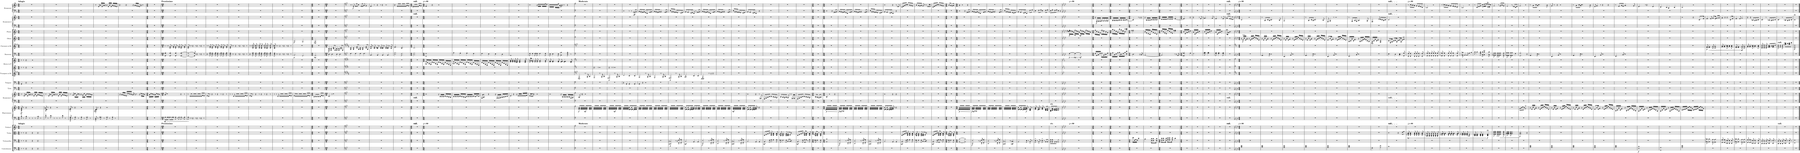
**kern	**dynam	**kern	**dynam	**kern	**dynam	**kern	**kern	**kern	**dynam	**kern	**kern	**kern	**kern	**kern	**dynam	**kern	**kern	**dynam	**kern	**dynam	**kern	**dynam	**kern	**dynam	**kern	**dynam	**kern	**kern	**dynam	**kern	**kern	**dynam
*part16	*part16	*part15	*part15	*part14	*part14	*part13	*part12	*part12	*part12	*part11	*part11	*part10	*part9	*part8	*part8	*part7	*part7	*part7	*part6	*part6	*part5	*part5	*part4	*part4	*part3	*part3	*part2	*part2	*part2	*part1	*part1	*part1
*staff21	*staff21	*staff20	*staff20	*staff19	*staff19	*staff18	*staff17	*staff16	*staff16/17	*staff15	*staff14	*staff13	*staff12	*staff11	*staff11	*staff10	*staff9	*staff9/10	*staff8	*staff8	*staff7	*staff7	*staff6	*staff6	*staff5	*staff5	*staff4	*staff3	*staff3/4	*staff2	*staff1	*staff1/2
*I"Contrabasses	*	*I"Violoncellos	*	*I"Violas	*	*I"Violins I	*I"Фортепиано	*	*	*I"Клавесин 3	*	*I"Туба	*I"Timpani	*I"Trumpets in Bb	*	*I"Horns in F	*	*	*I"Bassoons	*	*I"Clarinets in Bb	*	*I"Oboes	*	*I"Flutes	*	*I"Клавесин 2	*	*	*I"Клавесин	*	*
*I'Cb.	*	*I'Vc.	*	*I'Vla.	*	*I'Vln. I	*	*	*	*	*	*	*I'Timp.	*	*	*	*	*	*I'Bsn.	*	*	*	*I'Ob.	*	*I'Fl.	*	*	*	*	*	*	*
*clefF4	*	*clefF4	*	*clefC3	*	*clefG2	*clefF4	*clefG2	*	*clefF4	*clefG2	*clefF4	*clefF4	*clefG2	*	*clefG2	*clefG2	*	*clefF4	*	*clefG2	*	*clefG2	*	*clefG2	*	*clefF4	*clefG2	*	*clefF4	*clefG2	*
*Trd7c12	*	*	*	*	*	*	*	*	*	*	*	*	*	*Trd1c2	*	*Trd4c7	*Trd4c7	*	*	*	*Trd1c2	*	*	*	*	*	*	*	*	*	*	*
*k[b-]	*	*k[b-]	*	*k[b-]	*	*k[b-]	*k[b-]	*k[b-]	*	*k[b-]	*k[b-]	*k[b-]	*k[b-]	*k[f#]	*	*k[]	*k[]	*	*k[b-]	*	*k[f#]	*	*k[b-]	*	*k[b-]	*	*k[b-]	*k[b-]	*	*k[b-]	*k[b-]	*
*M4/4	*	*M4/4	*	*M4/4	*	*M4/4	*M4/4	*M4/4	*	*M4/4	*M4/4	*M4/4	*M4/4	*M4/4	*	*M4/4	*M4/4	*	*M4/4	*	*M4/4	*	*M4/4	*	*M4/4	*	*M4/4	*M4/4	*	*M4/4	*M4/4	*
=1	=1	=1	=1	=1	=1	=1	=1	=1	=1	=1	=1	=1	=1	=1	=1	=1	=1	=1	=1	=1	=1	=1	=1	=1	=1	=1	=1	=1	=1	=1	=1	=1
!	!	!	!	!	!	!	!	!	!	!	!	!	!	!	!	!	!	!	!	!	!	!	!	!	!	!	!	!	!	!	!LO:TX:a:B:t=Adagio	!
!	!	!	!	!	!	!LO:TX:a:B:t=Adagio	!	!	!	!	!	!	!	!	!	!	!	!	!	!	!	!	!	!	!	!	!	!	!	!	!	!
8r	.	8r	.	8r	.	1r	8B-'^\	8B-/z<'^ 8e/z<'^ 8a/z<'^	.	1r	8.r	1r	4AA/	1r	.	8r	8r	.	1r	.	1r	.	1r	.	1r	.	1r	1r	.	1r	1r	.
8r	.	8r	.	8r	.	.	8r	8r	.	.	.	.	.	.	.	8r	8r	.	.	.	.	.	.	.	.	.	.	.	.	.	.	.
.	.	.	.	.	.	.	.	.	.	.	16e/	.	.	.	.	.	.	.	.	.	.	.	.	.	.	.	.	.	.	.	.	.
4r	.	4r	.	4r	.	.	8B-'\	4r	.	.	16b-/LL	.	4r	.	.	4r	4r	.	.	.	.	.	.	.	.	.	.	.	.	.	.	.
.	.	.	.	.	.	.	.	.	.	.	16e/	.	.	.	.	.	.	.	.	.	.	.	.	.	.	.	.	.	.	.	.	.
.	.	.	.	.	.	.	8r	.	.	.	16a-X/JJ	.	.	.	.	.	.	.	.	.	.	.	.	.	.	.	.	.	.	.	.	.
.	.	.	.	.	.	.	.	.	.	.	16r	.	.	.	.	.	.	.	.	.	.	.	.	.	.	.	.	.	.	.	.	.
4r	.	4r	.	4r	.	.	8r	2r	.	.	16r	.	2r	.	.	2r	2r	.	.	.	.	.	.	.	.	.	.	.	.	.	.	.
.	.	.	.	.	.	.	.	.	.	.	16e/LL	.	.	.	.	.	.	.	.	.	.	.	.	.	.	.	.	.	.	.	.	.
.	.	.	.	.	.	.	8r	.	.	.	16b-/	.	.	.	.	.	.	.	.	.	.	.	.	.	.	.	.	.	.	.	.	.
.	.	.	.	.	.	.	.	.	.	.	16e/JJ	.	.	.	.	.	.	.	.	.	.	.	.	.	.	.	.	.	.	.	.	.
4r	.	4r	.	4r	.	.	8B-'\	.	.	.	16a-/LL	.	.	.	.	.	.	.	.	.	.	.	.	.	.	.	.	.	.	.	.	.
.	.	.	.	.	.	.	.	.	.	.	16g/	.	.	.	.	.	.	.	.	.	.	.	.	.	.	.	.	.	.	.	.	.
.	.	.	.	.	.	.	8r	.	.	.	16f/	.	.	.	.	.	.	.	.	.	.	.	.	.	.	.	.	.	.	.	.	.
.	.	.	.	.	.	.	.	.	.	.	16e/JJ	.	.	.	.	.	.	.	.	.	.	.	.	.	.	.	.	.	.	.	.	.
=2	=2	=2	=2	=2	=2	=2	=2	=2	=2	=2	=2	=2	=2	=2	=2	=2	=2	=2	=2	=2	=2	=2	=2	=2	=2	=2	=2	=2	=2	=2	=2	=2
1r	.	1r	.	1r	.	1r	8d'^\	8c/'^ 8d/'^ 8a-X/'^	.	1r	8.r	1r	1r	1r	.	1r	1r	.	1r	.	1r	.	1r	.	1r	.	1r	1r	.	1r	1r	.
.	.	.	.	.	.	.	8r	8r	.	.	.	.	.	.	.	.	.	.	.	.	.	.	.	.	.	.	.	.	.	.	.	.
.	.	.	.	.	.	.	.	.	.	.	16e/	.	.	.	.	.	.	.	.	.	.	.	.	.	.	.	.	.	.	.	.	.
.	.	.	.	.	.	.	8d'\	4r	.	.	16b-/LL	.	.	.	.	.	.	.	.	.	.	.	.	.	.	.	.	.	.	.	.	.
.	.	.	.	.	.	.	.	.	.	.	16e/	.	.	.	.	.	.	.	.	.	.	.	.	.	.	.	.	.	.	.	.	.
.	.	.	.	.	.	.	8r	.	.	.	16a-X/JJ	.	.	.	.	.	.	.	.	.	.	.	.	.	.	.	.	.	.	.	.	.
.	.	.	.	.	.	.	.	.	.	.	16r	.	.	.	.	.	.	.	.	.	.	.	.	.	.	.	.	.	.	.	.	.
.	.	.	.	.	.	.	8r	2r	.	.	16r	.	.	.	.	.	.	.	.	.	.	.	.	.	.	.	.	.	.	.	.	.
.	.	.	.	.	.	.	.	.	.	.	16e/LL	.	.	.	.	.	.	.	.	.	.	.	.	.	.	.	.	.	.	.	.	.
.	.	.	.	.	.	.	8r	.	.	.	16b-/	.	.	.	.	.	.	.	.	.	.	.	.	.	.	.	.	.	.	.	.	.
.	.	.	.	.	.	.	.	.	.	.	16e/JJ	.	.	.	.	.	.	.	.	.	.	.	.	.	.	.	.	.	.	.	.	.
.	.	.	.	.	.	.	8d'\	.	.	.	16a-/LL	.	.	.	.	.	.	.	.	.	.	.	.	.	.	.	.	.	.	.	.	.
.	.	.	.	.	.	.	.	.	.	.	16g/	.	.	.	.	.	.	.	.	.	.	.	.	.	.	.	.	.	.	.	.	.
.	.	.	.	.	.	.	8r	.	.	.	16f/	.	.	.	.	.	.	.	.	.	.	.	.	.	.	.	.	.	.	.	.	.
.	.	.	.	.	.	.	.	.	.	.	16e/JJ	.	.	.	.	.	.	.	.	.	.	.	.	.	.	.	.	.	.	.	.	.
=3	=3	=3	=3	=3	=3	=3	=3	=3	=3	=3	=3	=3	=3	=3	=3	=3	=3	=3	=3	=3	=3	=3	=3	=3	=3	=3	=3	=3	=3	=3	=3	=3
1r	.	1r	.	1r	.	1r	8GG/'^ 8D/'^ 8G/'^	8d-X/'^ 8g/'^	.	1r	8.r	1r	1r	1r	.	1r	1r	.	1r	.	1r	.	1r	.	1r	.	1r	1r	.	1r	1r	.
.	.	.	.	.	.	.	8r	8r	.	.	.	.	.	.	.	.	.	.	.	.	.	.	.	.	.	.	.	.	.	.	.	.
.	.	.	.	.	.	.	.	.	.	.	16g/	.	.	.	.	.	.	.	.	.	.	.	.	.	.	.	.	.	.	.	.	.
.	.	.	.	.	.	.	8G'\	4r	.	.	16dd\LL	.	.	.	.	.	.	.	.	.	.	.	.	.	.	.	.	.	.	.	.	.
.	.	.	.	.	.	.	.	.	.	.	16g\	.	.	.	.	.	.	.	.	.	.	.	.	.	.	.	.	.	.	.	.	.
.	.	.	.	.	.	.	8r	.	.	.	16cc#X\JJ	.	.	.	.	.	.	.	.	.	.	.	.	.	.	.	.	.	.	.	.	.
.	.	.	.	.	.	.	.	.	.	.	16r	.	.	.	.	.	.	.	.	.	.	.	.	.	.	.	.	.	.	.	.	.
.	.	.	.	.	.	.	8G'\	2r	.	.	16r	.	.	.	.	.	.	.	.	.	.	.	.	.	.	.	.	.	.	.	.	.
.	.	.	.	.	.	.	.	.	.	.	16g\LL	.	.	.	.	.	.	.	.	.	.	.	.	.	.	.	.	.	.	.	.	.
.	.	.	.	.	.	.	8r	.	.	.	16dd\	.	.	.	.	.	.	.	.	.	.	.	.	.	.	.	.	.	.	.	.	.
.	.	.	.	.	.	.	.	.	.	.	16g\JJ	.	.	.	.	.	.	.	.	.	.	.	.	.	.	.	.	.	.	.	.	.
.	.	.	.	.	.	.	8G'\	.	.	.	16cc#\LL	.	.	.	.	.	.	.	.	.	.	.	.	.	.	.	.	.	.	.	.	.
.	.	.	.	.	.	.	.	.	.	.	16ccn\	.	.	.	.	.	.	.	.	.	.	.	.	.	.	.	.	.	.	.	.	.
.	.	.	.	.	.	.	8r	.	.	.	16b-\	.	.	.	.	.	.	.	.	.	.	.	.	.	.	.	.	.	.	.	.	.
.	.	.	.	.	.	.	.	.	.	.	16a\JJ	.	.	.	.	.	.	.	.	.	.	.	.	.	.	.	.	.	.	.	.	.
=4	=4	=4	=4	=4	=4	=4	=4	=4	=4	=4	=4	=4	=4	=4	=4	=4	=4	=4	=4	=4	=4	=4	=4	=4	=4	=4	=4	=4	=4	=4	=4	=4
1r	.	1r	.	1r	.	1r	8AA/'^ 8D/'^	8G#X/'^ 8d/'^ 8e/'^	.	1r	1r	1r	1r	1r	.	1r	1r	.	1r	.	1r	.	1r	.	1r	.	1r	1r	.	1r	8.r	.
.	.	.	.	.	.	.	8r	8r	.	.	.	.	.	.	.	.	.	.	.	.	.	.	.	.	.	.	.	.	.	.	.	.
.	.	.	.	.	.	.	.	.	.	.	.	.	.	.	.	.	.	.	.	.	.	.	.	.	.	.	.	.	.	.	16e/	.
.	.	.	.	.	.	.	8G#X'\	4r	.	.	.	.	.	.	.	.	.	.	.	.	.	.	.	.	.	.	.	.	.	.	16b-/LL	.
.	.	.	.	.	.	.	.	.	.	.	.	.	.	.	.	.	.	.	.	.	.	.	.	.	.	.	.	.	.	.	16e/	.
.	.	.	.	.	.	.	8r	.	.	.	.	.	.	.	.	.	.	.	.	.	.	.	.	.	.	.	.	.	.	.	16a-X/JJ	.
.	.	.	.	.	.	.	.	.	.	.	.	.	.	.	.	.	.	.	.	.	.	.	.	.	.	.	.	.	.	.	16r	.
.	.	.	.	.	.	.	8G#'\	2r	.	.	.	.	.	.	.	.	.	.	.	.	.	.	.	.	.	.	.	.	.	.	16r	.
.	.	.	.	.	.	.	.	.	.	.	.	.	.	.	.	.	.	.	.	.	.	.	.	.	.	.	.	.	.	.	16e/LL	.
.	.	.	.	.	.	.	8r	.	.	.	.	.	.	.	.	.	.	.	.	.	.	.	.	.	.	.	.	.	.	.	16b-/	.
.	.	.	.	.	.	.	.	.	.	.	.	.	.	.	.	.	.	.	.	.	.	.	.	.	.	.	.	.	.	.	16e/JJ	.
.	.	.	.	.	.	.	8G#'\	.	.	.	.	.	.	.	.	.	.	.	.	.	.	.	.	.	.	.	.	.	.	.	16a-/LL	.
.	.	.	.	.	.	.	.	.	.	.	.	.	.	.	.	.	.	.	.	.	.	.	.	.	.	.	.	.	.	.	16g/	.
.	.	.	.	.	.	.	8r	.	.	.	.	.	.	.	.	.	.	.	.	.	.	.	.	.	.	.	.	.	.	.	16f/	.
.	.	.	.	.	.	.	.	.	.	.	.	.	.	.	.	.	.	.	.	.	.	.	.	.	.	.	.	.	.	.	16e/JJ	.
=5	=5	=5	=5	=5	=5	=5	=5	=5	=5	=5	=5	=5	=5	=5	=5	=5	=5	=5	=5	=5	=5	=5	=5	=5	=5	=5	=5	=5	=5	=5	=5	=5
1r	.	1r	.	1r	.	1r	1r	1r	.	1r	16r	1r	1r	1r	.	1r	1r	.	1r	.	1r	.	1r	.	1r	.	1r	1r	.	1r	4r	.
.	.	.	.	.	.	.	.	.	.	.	16a-X/LL	.	.	.	.	.	.	.	.	.	.	.	.	.	.	.	.	.	.	.	.	.
.	.	.	.	.	.	.	.	.	.	.	16g/	.	.	.	.	.	.	.	.	.	.	.	.	.	.	.	.	.	.	.	.	.
.	.	.	.	.	.	.	.	.	.	.	16f/JJ	.	.	.	.	.	.	.	.	.	.	.	.	.	.	.	.	.	.	.	.	.
.	.	.	.	.	.	.	.	.	.	.	16e/LL	.	.	.	.	.	.	.	.	.	.	.	.	.	.	.	.	.	.	.	4r	.
.	.	.	.	.	.	.	.	.	.	.	16dd-X/	.	.	.	.	.	.	.	.	.	.	.	.	.	.	.	.	.	.	.	.	.
.	.	.	.	.	.	.	.	.	.	.	16cc/	.	.	.	.	.	.	.	.	.	.	.	.	.	.	.	.	.	.	.	.	.
.	.	.	.	.	.	.	.	.	.	.	16b-/JJ	.	.	.	.	.	.	.	.	.	.	.	.	.	.	.	.	.	.	.	.	.
.	.	.	.	.	.	.	.	.	.	.	16an/	.	.	.	.	.	.	.	.	.	.	.	.	.	.	.	.	.	.	.	16r	.
.	.	.	.	.	.	.	.	.	.	.	16r	.	.	.	.	.	.	.	.	.	.	.	.	.	.	.	.	.	.	.	16a-X/LL	.
.	.	.	.	.	.	.	.	.	.	.	8r	.	.	.	.	.	.	.	.	.	.	.	.	.	.	.	.	.	.	.	16g/	.
.	.	.	.	.	.	.	.	.	.	.	.	.	.	.	.	.	.	.	.	.	.	.	.	.	.	.	.	.	.	.	16f/JJ	.
.	.	.	.	.	.	.	.	.	.	.	16r	.	.	.	.	.	.	.	.	.	.	.	.	.	.	.	.	.	.	.	16e/	.
.	.	.	.	.	.	.	.	.	.	.	16ddn\LL	.	.	.	.	.	.	.	.	.	.	.	.	.	.	.	.	.	.	.	16r	.
.	.	.	.	.	.	.	.	.	.	.	16cc\	.	.	.	.	.	.	.	.	.	.	.	.	.	.	.	.	.	.	.	8r	.
.	.	.	.	.	.	.	.	.	.	.	16b-\JJ	.	.	.	.	.	.	.	.	.	.	.	.	.	.	.	.	.	.	.	.	.
=6	=6	=6	=6	=6	=6	=6	=6	=6	=6	=6	=6	=6	=6	=6	=6	=6	=6	=6	=6	=6	=6	=6	=6	=6	=6	=6	=6	=6	=6	=6	=6	=6
*M2/4	*	*M2/4	*	*M2/4	*	*M2/4	*M2/4	*M2/4	*	*M2/4	*M2/4	*M2/4	*M2/4	*M2/4	*	*M2/4	*M2/4	*	*M2/4	*	*M2/4	*	*M2/4	*	*M2/4	*	*M2/4	*M2/4	*	*M2/4	*M2/4	*
2r	.	2r	.	2r	.	2r	2r	2r	.	2r	16a\LL	2r	2r	2r	.	2r	2r	.	2r	.	2r	.	2r	.	2r	.	2r	2r	.	2r	2r	.
.	.	.	.	.	.	.	.	.	.	.	16dd\	.	.	.	.	.	.	.	.	.	.	.	.	.	.	.	.	.	.	.	.	.
.	.	.	.	.	.	.	.	.	.	.	16cc\	.	.	.	.	.	.	.	.	.	.	.	.	.	.	.	.	.	.	.	.	.
.	.	.	.	.	.	.	.	.	.	.	16b-\JJ	.	.	.	.	.	.	.	.	.	.	.	.	.	.	.	.	.	.	.	.	.
.	.	.	.	.	.	.	.	.	.	.	16a\LL	.	.	.	.	.	.	.	.	.	.	.	.	.	.	.	.	.	.	.	.	.
.	.	.	.	.	.	.	.	.	.	.	16dd\	.	.	.	.	.	.	.	.	.	.	.	.	.	.	.	.	.	.	.	.	.
.	.	.	.	.	.	.	.	.	.	.	16cc\	.	.	.	.	.	.	.	.	.	.	.	.	.	.	.	.	.	.	.	.	.
.	.	.	.	.	.	.	.	.	.	.	16b-\JJ	.	.	.	.	.	.	.	.	.	.	.	.	.	.	.	.	.	.	.	.	.
=7	=7	=7	=7	=7	=7	=7	=7	=7	=7	=7	=7	=7	=7	=7	=7	=7	=7	=7	=7	=7	=7	=7	=7	=7	=7	=7	=7	=7	=7	=7	=7	=7
*M12/8	*	*M12/8	*	*M12/8	*	*M12/8	*M12/8	*M12/8	*	*M12/8	*M12/8	*M12/8	*M12/8	*M12/8	*	*M12/8	*M12/8	*	*M12/8	*	*M12/8	*	*M12/8	*	*M12/8	*	*M12/8	*M12/8	*	*M12/8	*M12/8	*
!	!	!	!	!	!	!	!	!	!	!	!	!	!	!	!	!	!	!	!	!	!	!	!	!	!	!	!	!	!	!	!LO:TX:a:B:t=Prestissimo	!
!	!	!	!	!	!	!LO:TX:a:B:t=Prestissimo	!	!	!	!	!	!	!	!	!	!	!	!	!	!	!	!	!	!	!	!	!	!	!	!	!	!
!	!	!	!	!	!	!	!	!	!LO:DY:b=2	!	!	!	!	!	!	!	!	!	!	!	!	!	!	!	!	!	!	!	!	!	!	!
1.r	.	1.r	.	1.r	.	1.r	8G\L	1.r	mf	1.r	8a/	1.r	1.r	1.r	.	1.r	1.r	.	4.GG/ 4.G/	.	8r	.	1.r	.	1.r	.	1.r	1.r	.	1.r	1.r	.
.	.	.	.	.	.	.	8G\	.	.	.	8%11r	.	.	.	.	.	.	.	.	.	8r	.	.	.	.	.	.	.	.	.	.	.
.	.	.	.	.	.	.	8G\J	.	.	.	.	.	.	.	.	.	.	.	.	.	8r	.	.	.	.	.	.	.	.	.	.	.
.	.	.	.	.	.	.	8G\L	.	.	.	.	.	.	.	.	.	.	.	4.GG/ 4.G/	.	8d/ 8g/	.	.	.	.	.	.	.	.	.	.	.
.	.	.	.	.	.	.	8G\	.	.	.	.	.	.	.	.	.	.	.	.	.	8r	.	.	.	.	.	.	.	.	.	.	.
.	.	.	.	.	.	.	8G\J	.	.	.	.	.	.	.	.	.	.	.	.	.	8e/ 8a/	.	.	.	.	.	.	.	.	.	.	.
.	.	.	.	.	.	.	8G\	.	.	.	.	.	.	.	.	.	.	.	4.GG/ 4.G/	.	8d/ 8g/	.	.	.	.	.	.	.	.	.	.	.
.	.	.	.	.	.	.	8r	.	.	.	.	.	.	.	.	.	.	.	.	.	8r	.	.	.	.	.	.	.	.	.	.	.
.	.	.	.	.	.	.	8G\	.	.	.	.	.	.	.	.	.	.	.	.	.	8e/ 8a/	.	.	.	.	.	.	.	.	.	.	.
.	.	.	.	.	.	.	8G\	.	.	.	.	.	.	.	.	.	.	.	[4.GG/ [4.G/	.	8d/ 8g/	.	.	.	.	.	.	.	.	.	.	.
.	.	.	.	.	.	.	8r	.	.	.	.	.	.	.	.	.	.	.	.	.	8r	.	.	.	.	.	.	.	.	.	.	.
.	.	.	.	.	.	.	8G\	.	.	.	.	.	.	.	.	.	.	.	.	.	8e/ 8a/	.	.	.	.	.	.	.	.	.	.	.
4.ryy	.	4.ryy	.	4.ryy	.	4.ryy	4.ryy	4.ryy	.	4.ryy	4r	4.ryy	4.ryy	4.ryy	.	4.ryy	4.ryy	.	4.ryy	.	4.ryy	.	4.ryy	.	4.ryy	.	4.ryy	4.ryy	.	4.ryy	4.ryy	.
.	.	.	.	.	.	.	.	.	.	.	8r	.	.	.	.	.	.	.	.	.	.	.	.	.	.	.	.	.	.	.	.	.
=8	=8	=8	=8	=8	=8	=8	=8	=8	=8	=8	=8	=8	=8	=8	=8	=8	=8	=8	=8	=8	=8	=8	=8	=8	=8	=8	=8	=8	=8	=8	=8	=8
1.r	.	1.r	.	1.r	.	1.r	8G\	1.r	.	1.r	8r	1.r	1.r	1.r	.	1.r	1.r	.	2GG/_ 2G/_	.	8d/ 8g/	.	1.r	.	1.r	.	1.r	1.r	.	1.r	1.r	.
.	.	.	.	.	.	.	8r	.	.	.	8r	.	.	.	.	.	.	.	.	.	8r	.	.	.	.	.	.	.	.	.	.	.
.	.	.	.	.	.	.	8r	.	.	.	8d/L	.	.	.	.	.	.	.	.	.	8r	.	.	.	.	.	.	.	.	.	.	.
.	.	.	.	.	.	.	4r	.	.	.	8d/J	.	.	.	.	.	.	.	.	.	4r	.	.	.	.	.	.	.	.	.	.	.
.	.	.	.	.	.	.	.	.	.	.	8d/L	.	.	.	.	.	.	.	8GG/] 8G/]	.	.	.	.	.	.	.	.	.	.	.	.	.
.	.	.	.	.	.	.	8r	.	.	.	8d/	.	.	.	.	.	.	.	8r	.	8r	.	.	.	.	.	.	.	.	.	.	.
.	.	.	.	.	.	.	4r	.	.	.	8d/J	.	.	.	.	.	.	.	4r	.	4r	.	.	.	.	.	.	.	.	.	.	.
.	.	.	.	.	.	.	.	.	.	.	8d/L	.	.	.	.	.	.	.	.	.	.	.	.	.	.	.	.	.	.	.	.	.
.	.	.	.	.	.	.	8r	.	.	.	8d/	.	.	.	.	.	.	.	8r	.	8r	.	.	.	.	.	.	.	.	.	.	.
.	.	.	.	.	.	.	4r	.	.	.	8d/J	.	.	.	.	.	.	.	4r	.	4r	.	.	.	.	.	.	.	.	.	.	.
.	.	.	.	.	.	.	.	.	.	.	8d/L	.	.	.	.	.	.	.	.	.	.	.	.	.	.	.	.	.	.	.	.	.
.	.	.	.	.	.	.	8r	.	.	.	8f/	.	.	.	.	.	.	.	8r	.	8r	.	.	.	.	.	.	.	.	.	.	.
8ryy	.	8ryy	.	8ryy	.	8ryy	8ryy	8ryy	.	8ryy	8e/J	8ryy	8ryy	8ryy	.	8ryy	8ryy	.	8ryy	.	8ryy	.	8ryy	.	8ryy	.	8ryy	8ryy	.	8ryy	8ryy	.
=9	=9	=9	=9	=9	=9	=9	=9	=9	=9	=9	=9	=9	=9	=9	=9	=9	=9	=9	=9	=9	=9	=9	=9	=9	=9	=9	=9	=9	=9	=9	=9	=9
1.r	.	1.r	.	1.r	.	1.r	1.r	1.r	.	1.r	8e/L	1.r	1.r	1.r	.	1.r	1.r	.	4r	.	8r	.	1.r	.	1.r	.	1.r	1.r	.	1.r	1.r	.
.	.	.	.	.	.	.	.	.	.	.	8d/J	.	.	.	.	.	.	.	.	.	8r	.	.	.	.	.	.	.	.	.	.	.
.	.	.	.	.	.	.	.	.	.	.	8r	.	.	.	.	.	.	.	8E\ 8A\	.	8e/ 8a/	.	.	.	.	.	.	.	.	.	.	.
.	.	.	.	.	.	.	.	.	.	.	4r	.	.	.	.	.	.	.	8D\ 8G\	.	8d/ 8g/	.	.	.	.	.	.	.	.	.	.	.
.	.	.	.	.	.	.	.	.	.	.	.	.	.	.	.	.	.	.	8r	.	8r	.	.	.	.	.	.	.	.	.	.	.
.	.	.	.	.	.	.	.	.	.	.	8r	.	.	.	.	.	.	.	8E\ 8A\	.	8e/ 8a/	.	.	.	.	.	.	.	.	.	.	.
.	.	.	.	.	.	.	.	.	.	.	4r	.	.	.	.	.	.	.	8D\ 8G\	.	8d/ 8g/	.	.	.	.	.	.	.	.	.	.	.
.	.	.	.	.	.	.	.	.	.	.	.	.	.	.	.	.	.	.	8r	.	8r	.	.	.	.	.	.	.	.	.	.	.
.	.	.	.	.	.	.	.	.	.	.	8r	.	.	.	.	.	.	.	8E\ 8A\	.	8e/ 8a/	.	.	.	.	.	.	.	.	.	.	.
.	.	.	.	.	.	.	.	.	.	.	4r	.	.	.	.	.	.	.	8D\ 8G\	.	8d/ 8g/	.	.	.	.	.	.	.	.	.	.	.
.	.	.	.	.	.	.	.	.	.	.	.	.	.	.	.	.	.	.	8r	.	8r	.	.	.	.	.	.	.	.	.	.	.
.	.	.	.	.	.	.	.	.	.	.	8r	.	.	.	.	.	.	.	8E\ 8A\	.	8e/ 8a/	.	.	.	.	.	.	.	.	.	.	.
=10	=10	=10	=10	=10	=10	=10	=10	=10	=10	=10	=10	=10	=10	=10	=10	=10	=10	=10	=10	=10	=10	=10	=10	=10	=10	=10	=10	=10	=10	=10	=10	=10
1.r	.	1.r	.	1.r	.	1.r	1.r	1.r	.	1.r	8r	1.r	1.r	1.r	.	1.r	1.r	.	8D\ 8G\	.	8d/ 8g/	.	1.r	.	1.r	.	1.r	1.r	.	1.r	1.r	.
.	.	.	.	.	.	.	.	.	.	.	8r	.	.	.	.	.	.	.	8r	.	8r	.	.	.	.	.	.	.	.	.	.	.
.	.	.	.	.	.	.	.	.	.	.	8d/	.	.	.	.	.	.	.	8r	.	8r	.	.	.	.	.	.	.	.	.	.	.
.	.	.	.	.	.	.	.	.	.	.	8d/L	.	.	.	.	.	.	.	4r	.	4r	.	.	.	.	.	.	.	.	.	.	.
.	.	.	.	.	.	.	.	.	.	.	8d/	.	.	.	.	.	.	.	.	.	.	.	.	.	.	.	.	.	.	.	.	.
.	.	.	.	.	.	.	.	.	.	.	8d/J	.	.	.	.	.	.	.	8r	.	8r	.	.	.	.	.	.	.	.	.	.	.
.	.	.	.	.	.	.	.	.	.	.	8d/L	.	.	.	.	.	.	.	4r	.	4r	.	.	.	.	.	.	.	.	.	.	.
.	.	.	.	.	.	.	.	.	.	.	8d/	.	.	.	.	.	.	.	.	.	.	.	.	.	.	.	.	.	.	.	.	.
.	.	.	.	.	.	.	.	.	.	.	8d/J	.	.	.	.	.	.	.	8r	.	8r	.	.	.	.	.	.	.	.	.	.	.
.	.	.	.	.	.	.	.	.	.	.	8d/L	.	.	.	.	.	.	.	4r	.	4r	.	.	.	.	.	.	.	.	.	.	.
.	.	.	.	.	.	.	.	.	.	.	8f/	.	.	.	.	.	.	.	.	.	.	.	.	.	.	.	.	.	.	.	.	.
.	.	.	.	.	.	.	.	.	.	.	8e/J	.	.	.	.	.	.	.	8r	.	8r	.	.	.	.	.	.	.	.	.	.	.
=11	=11	=11	=11	=11	=11	=11	=11	=11	=11	=11	=11	=11	=11	=11	=11	=11	=11	=11	=11	=11	=11	=11	=11	=11	=11	=11	=11	=11	=11	=11	=11	=11
1.r	.	1.r	.	1.r	.	1.r	1.r	1.r	.	1.r	8e/L	1.r	1.r	1.r	.	1.r	1.r	.	4r	.	8r	.	1.r	.	1.r	.	1.r	1.r	.	1.r	1.r	.
.	.	.	.	.	.	.	.	.	.	.	8d/J	.	.	.	.	.	.	.	.	.	8r	.	.	.	.	.	.	.	.	.	.	.
.	.	.	.	.	.	.	.	.	.	.	8r	.	.	.	.	.	.	.	8E\ 8A\	.	8d/ 8g/ 8dd/	.	.	.	.	.	.	.	.	.	.	.
.	.	.	.	.	.	.	.	.	.	.	4r	.	.	.	.	.	.	.	8D\ 8G\	.	8c/ 8f#/ 8cc#X/	.	.	.	.	.	.	.	.	.	.	.
.	.	.	.	.	.	.	.	.	.	.	.	.	.	.	.	.	.	.	8r	.	8r	.	.	.	.	.	.	.	.	.	.	.
.	.	.	.	.	.	.	.	.	.	.	8r	.	.	.	.	.	.	.	8E\ 8A\	.	8d/ 8g/ 8dd/	.	.	.	.	.	.	.	.	.	.	.
.	.	.	.	.	.	.	.	.	.	.	4r	.	.	.	.	.	.	.	8D\ 8G\	.	8c/ 8f#/ 8cc#/	.	.	.	.	.	.	.	.	.	.	.
.	.	.	.	.	.	.	.	.	.	.	.	.	.	.	.	.	.	.	8r	.	8r	.	.	.	.	.	.	.	.	.	.	.
.	.	.	.	.	.	.	.	.	.	.	8r	.	.	.	.	.	.	.	8E\ 8A\	.	8d/ 8g/ 8dd/	.	.	.	.	.	.	.	.	.	.	.
.	.	.	.	.	.	.	.	.	.	.	4r	.	.	.	.	.	.	.	8D\ 8G\	.	8c/ 8f#/ 8cc#/	.	.	.	.	.	.	.	.	.	.	.
.	.	.	.	.	.	.	.	.	.	.	.	.	.	.	.	.	.	.	8r	.	8r	.	.	.	.	.	.	.	.	.	.	.
.	.	.	.	.	.	.	.	.	.	.	8r	.	.	.	.	.	.	.	8E\ 8A\	.	8d/ 8g/ 8dd/	.	.	.	.	.	.	.	.	.	.	.
=12	=12	=12	=12	=12	=12	=12	=12	=12	=12	=12	=12	=12	=12	=12	=12	=12	=12	=12	=12	=12	=12	=12	=12	=12	=12	=12	=12	=12	=12	=12	=12	=12
1.r	.	1.r	.	1.r	.	1.r	1.r	1.r	.	1.r	8r	1.r	1.r	1.r	.	1.r	1.r	.	8D\ 8G\	.	8c/ 8f#/ 8cc#X/	.	1.r	.	1.r	.	1.r	1.r	.	1.r	1.r	.
.	.	.	.	.	.	.	.	.	.	.	8r	.	.	.	.	.	.	.	8r	.	8r	.	.	.	.	.	.	.	.	.	.	.
.	.	.	.	.	.	.	.	.	.	.	8d/	.	.	.	.	.	.	.	8r	.	8r	.	.	.	.	.	.	.	.	.	.	.
.	.	.	.	.	.	.	.	.	.	.	8d/L	.	.	.	.	.	.	.	4r	.	4r	.	.	.	.	.	.	.	.	.	.	.
.	.	.	.	.	.	.	.	.	.	.	8d/	.	.	.	.	.	.	.	.	.	.	.	.	.	.	.	.	.	.	.	.	.
.	.	.	.	.	.	.	.	.	.	.	8d/J	.	.	.	.	.	.	.	8r	.	8r	.	.	.	.	.	.	.	.	.	.	.
.	.	.	.	.	.	.	.	.	.	.	8d/L	.	.	.	.	.	.	.	4r	.	4r	.	.	.	.	.	.	.	.	.	.	.
.	.	.	.	.	.	.	.	.	.	.	8d/	.	.	.	.	.	.	.	.	.	.	.	.	.	.	.	.	.	.	.	.	.
.	.	.	.	.	.	.	.	.	.	.	8d/J	.	.	.	.	.	.	.	8r	.	8r	.	.	.	.	.	.	.	.	.	.	.
.	.	.	.	.	.	.	.	.	.	.	8d/L	.	.	.	.	.	.	.	4r	.	4r	.	.	.	.	.	.	.	.	.	.	.
.	.	.	.	.	.	.	.	.	.	.	8f/	.	.	.	.	.	.	.	.	.	.	.	.	.	.	.	.	.	.	.	.	.
.	.	.	.	.	.	.	.	.	.	.	8e/J	.	.	.	.	.	.	.	8r	.	8r	.	.	.	.	.	.	.	.	.	.	.
=13	=13	=13	=13	=13	=13	=13	=13	=13	=13	=13	=13	=13	=13	=13	=13	=13	=13	=13	=13	=13	=13	=13	=13	=13	=13	=13	=13	=13	=13	=13	=13	=13
!	!	!	!	!	!	!	!	!	!	!	!	!	!	!	!	!	!	!	!	!LO:DY:b	!	!	!	!LO:DY:b	!	!	!	!	!	!	!	!
1.r	.	1.r	.	1.r	.	1.r	1.r	1.r	.	1.r	8e/L	1.r	1.r	1.r	.	1.r	1.r	.	2.BB-/	p	1.r	.	2.B-/	p	1.r	.	1.r	1.r	.	1.r	1.r	.
.	.	.	.	.	.	.	.	.	.	.	8d/	.	.	.	.	.	.	.	.	.	.	.	.	.	.	.	.	.	.	.	.	.
.	.	.	.	.	.	.	.	.	.	.	8d/J	.	.	.	.	.	.	.	.	.	.	.	.	.	.	.	.	.	.	.	.	.
.	.	.	.	.	.	.	.	.	.	.	8d/L	.	.	.	.	.	.	.	.	.	.	.	.	.	.	.	.	.	.	.	.	.
.	.	.	.	.	.	.	.	.	.	.	8d/	.	.	.	.	.	.	.	.	.	.	.	.	.	.	.	.	.	.	.	.	.
.	.	.	.	.	.	.	.	.	.	.	8d/J	.	.	.	.	.	.	.	.	.	.	.	.	.	.	.	.	.	.	.	.	.
.	.	.	.	.	.	.	.	.	.	.	8d/L	.	.	.	.	.	.	.	2.GG/	.	.	.	2.G/	.	.	.	.	.	.	.	.	.
.	.	.	.	.	.	.	.	.	.	.	8d/	.	.	.	.	.	.	.	.	.	.	.	.	.	.	.	.	.	.	.	.	.
.	.	.	.	.	.	.	.	.	.	.	8d/J	.	.	.	.	.	.	.	.	.	.	.	.	.	.	.	.	.	.	.	.	.
.	.	.	.	.	.	.	.	.	.	.	8d/L	.	.	.	.	.	.	.	.	.	.	.	.	.	.	.	.	.	.	.	.	.
.	.	.	.	.	.	.	.	.	.	.	8f/	.	.	.	.	.	.	.	.	.	.	.	.	.	.	.	.	.	.	.	.	.
.	.	.	.	.	.	.	.	.	.	.	8e/J	.	.	.	.	.	.	.	.	.	.	.	.	.	.	.	.	.	.	.	.	.
=14	=14	=14	=14	=14	=14	=14	=14	=14	=14	=14	=14	=14	=14	=14	=14	=14	=14	=14	=14	=14	=14	=14	=14	=14	=14	=14	=14	=14	=14	=14	=14	=14
*M6/8	*	*M6/8	*	*M6/8	*	*M6/8	*M6/8	*M6/8	*	*M6/8	*M6/8	*M6/8	*M6/8	*M6/8	*	*M6/8	*M6/8	*	*M6/8	*	*M6/8	*	*M6/8	*	*M6/8	*	*M6/8	*M6/8	*	*M6/8	*M6/8	*
!	!	!	!	!	!	!	!	!	!	!	!	!	!	!	!	!	!	!	!	!LO:DY:b	!	!	!	!LO:DY:b	!	!	!	!	!	!	!	!
2.r	.	2.r	.	2.r	.	2.r	2.r	2.r	.	2.r	8c#X/L	2.r	2.r	2.r	.	2.r	2.r	.	2.AA/	mp	2.r	.	2.A/	mp	2.r	.	2.r	2.r	.	2.r	2.r	.
.	.	.	.	.	.	.	.	.	.	.	8c#/	.	.	.	.	.	.	.	.	.	.	.	.	.	.	.	.	.	.	.	.	.
.	.	.	.	.	.	.	.	.	.	.	8c#/J	.	.	.	.	.	.	.	.	.	.	.	.	.	.	.	.	.	.	.	.	.
.	.	.	.	.	.	.	.	.	.	.	8c#/L	.	.	.	.	.	.	.	.	.	.	.	.	.	.	.	.	.	.	.	.	.
.	.	.	.	.	.	.	.	.	.	.	8f/	.	.	.	.	.	.	.	.	.	.	.	.	.	.	.	.	.	.	.	.	.
.	.	.	.	.	.	.	.	.	.	.	8e/J	.	.	.	.	.	.	.	.	.	.	.	.	.	.	.	.	.	.	.	.	.
=15	=15	=15	=15	=15	=15	=15	=15	=15	=15	=15	=15	=15	=15	=15	=15	=15	=15	=15	=15	=15	=15	=15	=15	=15	=15	=15	=15	=15	=15	=15	=15	=15
*M12/8	*	*M12/8	*	*M12/8	*	*M12/8	*M12/8	*M12/8	*	*M12/8	*M12/8	*M12/8	*M12/8	*M12/8	*	*M12/8	*M12/8	*	*M12/8	*	*M12/8	*	*M12/8	*	*M12/8	*	*M12/8	*M12/8	*	*M12/8	*M12/8	*
!	!	!	!	!	!	!	!	!	!	!	!	!	!	!	!	!	!	!	!	!	!	!LO:DY:b	!	!	!	!	!	!	!	!	!	!
1.r	.	1.r	.	1.r	.	1.r	1.r	1.r	.	1.r	4.d/	1.r	1.r	1.r	.	1.r	1.r	.	4.D'\	.	4E/ 4B/	p	1.r	.	1.r	.	1.r	1.r	.	1.r	1.r	.
.	.	.	.	.	.	.	.	.	.	.	.	.	.	.	.	.	.	.	.	.	4E/ 4B/	.	.	.	.	.	.	.	.	.	.	.
.	.	.	.	.	.	.	.	.	.	.	8r	.	.	.	.	.	.	.	4.D'\	.	.	.	.	.	.	.	.	.	.	.	.	.
.	.	.	.	.	.	.	.	.	.	.	1r	.	.	.	.	.	.	.	.	.	8B/ 8e/L	.	.	.	.	.	.	.	.	.	.	.
.	.	.	.	.	.	.	.	.	.	.	.	.	.	.	.	.	.	.	.	.	8E/J	.	.	.	.	.	.	.	.	.	.	.
.	.	.	.	.	.	.	.	.	.	.	.	.	.	.	.	.	.	.	4.D'\	.	4E/ 4B/	.	.	.	.	.	.	.	.	.	.	.
.	.	.	.	.	.	.	.	.	.	.	.	.	.	.	.	.	.	.	.	.	4E/ 4B/	.	.	.	.	.	.	.	.	.	.	.
.	.	.	.	.	.	.	.	.	.	.	.	.	.	.	.	.	.	.	4.D'\	.	.	.	.	.	.	.	.	.	.	.	.	.
.	.	.	.	.	.	.	.	.	.	.	.	.	.	.	.	.	.	.	.	.	8B/ 8e/L	.	.	.	.	.	.	.	.	.	.	.
.	.	.	.	.	.	.	.	.	.	.	.	.	.	.	.	.	.	.	.	.	8E/J	.	.	.	.	.	.	.	.	.	.	.
=16	=16	=16	=16	=16	=16	=16	=16	=16	=16	=16	=16	=16	=16	=16	=16	=16	=16	=16	=16	=16	=16	=16	=16	=16	=16	=16	=16	=16	=16	=16	=16	=16
*k[f#c#g#]	*	*k[f#c#g#]	*	*k[f#c#g#]	*	*k[f#c#g#]	*k[f#c#g#]	*k[f#c#g#]	*	*k[f#c#g#]	*k[f#c#g#]	*k[f#c#g#]	*k[f#c#g#]	*k[f#c#g#d#a#]	*	*k[f#c#g#d#]	*k[f#c#g#d#]	*	*k[f#c#g#]	*	*k[f#c#g#d#a#]	*	*k[f#c#g#]	*	*k[f#c#g#]	*	*k[f#c#g#]	*k[f#c#g#]	*	*k[f#c#g#]	*k[f#c#g#]	*
1.r	.	1.r	.	1.r	.	1.r	1.r	1.r	.	1.r	1.r	1.r	1.r	1.r	.	1.r	1.r	.	4.F#\	.	4G#/ 4d#/	.	1.r	.	1.r	.	1.r	1.r	.	1.r	8r	.
.	.	.	.	.	.	.	.	.	.	.	.	.	.	.	.	.	.	.	.	.	.	.	.	.	.	.	.	.	.	.	8r	.
!	!	!	!	!	!	!	!	!	!	!	!	!	!	!	!	!	!	!	!	!	!	!	!	!	!	!	!	!	!	!	!	!LO:DY:b
.	.	.	.	.	.	.	.	.	.	.	.	.	.	.	.	.	.	.	.	.	4G#/ 4d#/	.	.	.	.	.	.	.	.	.	8f#/	f
.	.	.	.	.	.	.	.	.	.	.	.	.	.	.	.	.	.	.	4.F#\	.	.	.	.	.	.	.	.	.	.	.	8f#/L	.
.	.	.	.	.	.	.	.	.	.	.	.	.	.	.	.	.	.	.	.	.	8d#/ 8g#/L	.	.	.	.	.	.	.	.	.	8f#/J	.
.	.	.	.	.	.	.	.	.	.	.	.	.	.	.	.	.	.	.	.	.	8G#/J	.	.	.	.	.	.	.	.	.	4cc#\	.
.	.	.	.	.	.	.	.	.	.	.	.	.	.	.	.	.	.	.	4.F#\	.	4G#/ 4d#/	.	.	.	.	.	.	.	.	.	.	.
.	.	.	.	.	.	.	.	.	.	.	.	.	.	.	.	.	.	.	.	.	.	.	.	.	.	.	.	.	.	.	8f#/L	.
.	.	.	.	.	.	.	.	.	.	.	.	.	.	.	.	.	.	.	.	.	4G#/ 4d#/	.	.	.	.	.	.	.	.	.	8f#/J	.
.	.	.	.	.	.	.	.	.	.	.	.	.	.	.	.	.	.	.	4.F#\	.	.	.	.	.	.	.	.	.	.	.	8a/	.
.	.	.	.	.	.	.	.	.	.	.	.	.	.	.	.	.	.	.	.	.	8d#/ 8g#/L	.	.	.	.	.	.	.	.	.	4g#/	.
.	.	.	.	.	.	.	.	.	.	.	.	.	.	.	.	.	.	.	.	.	8G#/J	.	.	.	.	.	.	.	.	.	.	.
=17	=17	=17	=17	=17	=17	=17	=17	=17	=17	=17	=17	=17	=17	=17	=17	=17	=17	=17	=17	=17	=17	=17	=17	=17	=17	=17	=17	=17	=17	=17	=17	=17
1.r	.	1.r	.	1.r	.	1.r	1.r	1.r	.	1.r	1.r	1.r	1.r	1.r	.	1.r	1.r	.	4.BB/	.	8c#/ 8g#/	.	1.r	.	1.r	.	1.r	1.r	.	1.r	4f#/	.
.	.	.	.	.	.	.	.	.	.	.	.	.	.	.	.	.	.	.	.	.	8r	.	.	.	.	.	.	.	.	.	.	.
.	.	.	.	.	.	.	.	.	.	.	.	.	.	.	.	.	.	.	.	.	8c#/ 8f#/	.	.	.	.	.	.	.	.	.	8r	.
.	.	.	.	.	.	.	.	.	.	.	.	.	.	.	.	.	.	.	4.BB/	.	8c#/ 8e#X/	.	.	.	.	.	.	.	.	.	4r	.
.	.	.	.	.	.	.	.	.	.	.	.	.	.	.	.	.	.	.	.	.	8r	.	.	.	.	.	.	.	.	.	.	.
.	.	.	.	.	.	.	.	.	.	.	.	.	.	.	.	.	.	.	.	.	8c#/ 8f#/	.	.	.	.	.	.	.	.	.	8r	.
.	.	.	.	.	.	.	.	.	.	.	.	.	.	.	.	.	.	.	4.BB/	.	8c#/ 8e#/	.	.	.	.	.	.	.	.	.	4r	.
.	.	.	.	.	.	.	.	.	.	.	.	.	.	.	.	.	.	.	.	.	8r	.	.	.	.	.	.	.	.	.	.	.
.	.	.	.	.	.	.	.	.	.	.	.	.	.	.	.	.	.	.	.	.	8c#/ 8f#/	.	.	.	.	.	.	.	.	.	2r	.
.	.	.	.	.	.	.	.	.	.	.	.	.	.	.	.	.	.	.	4.BB/	.	8c#/ 8e#/	.	.	.	.	.	.	.	.	.	.	.
.	.	.	.	.	.	.	.	.	.	.	.	.	.	.	.	.	.	.	.	.	8r	.	.	.	.	.	.	.	.	.	.	.
.	.	.	.	.	.	.	.	.	.	.	.	.	.	.	.	.	.	.	.	.	8c#/ 8g#/	.	.	.	.	.	.	.	.	.	.	.
=18	=18	=18	=18	=18	=18	=18	=18	=18	=18	=18	=18	=18	=18	=18	=18	=18	=18	=18	=18	=18	=18	=18	=18	=18	=18	=18	=18	=18	=18	=18	=18	=18
1.r	.	1.r	.	1.r	.	1.r	1.r	1.r	.	1.r	1.r	1.r	1.r	1.r	.	1.r	1.r	.	2.D\ 2.A\	.	2.e/ 2.g#/	.	1.r	.	1.r	.	1.r	1.r	.	1.r	4.r	.
.	.	.	.	.	.	.	.	.	.	.	.	.	.	.	.	.	.	.	.	.	.	.	.	.	.	.	.	.	.	.	8f#/L	.
.	.	.	.	.	.	.	.	.	.	.	.	.	.	.	.	.	.	.	.	.	.	.	.	.	.	.	.	.	.	.	8f#/	.
.	.	.	.	.	.	.	.	.	.	.	.	.	.	.	.	.	.	.	.	.	.	.	.	.	.	.	.	.	.	.	8f#/J	.
.	.	.	.	.	.	.	.	.	.	.	.	.	.	.	.	.	.	.	2.BB\ 2.F#\	.	2.c#/ 2.e/	.	.	.	.	.	.	.	.	.	8f#/L	.
.	.	.	.	.	.	.	.	.	.	.	.	.	.	.	.	.	.	.	.	.	.	.	.	.	.	.	.	.	.	.	8f#/	.
.	.	.	.	.	.	.	.	.	.	.	.	.	.	.	.	.	.	.	.	.	.	.	.	.	.	.	.	.	.	.	8f#/J	.
.	.	.	.	.	.	.	.	.	.	.	.	.	.	.	.	.	.	.	.	.	.	.	.	.	.	.	.	.	.	.	8f#/L	.
.	.	.	.	.	.	.	.	.	.	.	.	.	.	.	.	.	.	.	.	.	.	.	.	.	.	.	.	.	.	.	8a/	.
.	.	.	.	.	.	.	.	.	.	.	.	.	.	.	.	.	.	.	.	.	.	.	.	.	.	.	.	.	.	.	8g#/J	.
=19	=19	=19	=19	=19	=19	=19	=19	=19	=19	=19	=19	=19	=19	=19	=19	=19	=19	=19	=19	=19	=19	=19	=19	=19	=19	=19	=19	=19	=19	=19	=19	=19
*M6/8	*	*M6/8	*	*M6/8	*	*M6/8	*M6/8	*M6/8	*	*M6/8	*M6/8	*M6/8	*M6/8	*M6/8	*	*M6/8	*M6/8	*	*M6/8	*	*M6/8	*	*M6/8	*	*M6/8	*	*M6/8	*M6/8	*	*M6/8	*M6/8	*
!	!	!	!	!	!	!	!	!	!	!	!	!	!	!	!	!	!	!	!	!	!	!	!	!	!	!	!	!	!	!	!LO:TX:a:t=rall.	!
!	!	!	!	!	!	!	!	!	!	!	!	!	!	!	!	!	!	!	!	!	!	!	!	!	!	!	!	!	!	!	!LO:TX:a:t=rall.	!
!	!	!	!	!	!	!	!	!	!	!	!	!	!	!	!	!	!	!	!	!	!	!	!	!	!	!	!	!LO:TX:a:t=rall.	!	!	!	!
!	!	!	!	!	!	!	!	!	!	!	!	!	!	!	!	!	!	!	!	!	!	!	!	!	!	!	!	!LO:TX:a:t=rall.	!	!	!	!
!	!	!	!	!	!	!	!	!	!	!LO:TX:a:t=rall.	!	!	!	!	!	!	!	!	!	!	!	!	!	!	!	!	!	!	!	!	!	!
!	!	!	!	!	!	!	!	!	!	!LO:TX:a:t=rall.	!	!	!	!	!	!	!	!	!	!	!	!	!	!	!	!	!	!	!	!	!	!
!	!	!	!	!	!	!LO:TX:a:t=rall.	!	!	!	!	!	!	!	!	!	!	!	!	!	!	!	!	!	!	!	!	!	!	!	!	!	!
!	!	!	!	!	!	!LO:TX:a:t=rall.	!	!	!	!	!	!	!	!	!	!	!	!	!	!	!	!	!	!	!	!	!	!	!	!	!	!
!	!	!	!	!	!	!LO:TX:a:t=rall.	!	!	!	!	!	!	!	!	!	!	!	!	!	!	!	!	!	!	!	!	!	!	!	!	!	!
!	!	!	!	!	!	!LO:TX:a:t=rall.	!	!	!	!	!	!	!	!	!	!	!	!	!	!	!	!	!	!	!	!	!	!	!	!	!	!
!	!	!	!	!	!	!LO:TX:a:t=rall.	!	!	!	!	!	!	!	!	!	!	!	!	!	!	!	!	!	!	!	!	!	!	!	!	!	!
!	!	!	!	!	!	!LO:TX:a:t=rall.	!	!	!	!	!	!	!	!	!	!	!	!	!	!	!	!	!	!	!	!	!	!	!	!	!	!
!	!	!	!	!	!	!LO:TX:a:t=rall.	!	!	!	!	!	!	!	!	!	!	!	!	!	!	!	!	!	!	!	!	!	!	!	!	!	!
!	!	!	!	!	!	!LO:TX:a:t=rall.	!	!	!	!	!	!	!	!	!	!	!	!	!	!	!	!	!	!	!	!	!	!	!	!	!	!
2.r	.	2.r	.	2.r	.	2.r	2.r	2.r	.	2.r	2.r	2.r	2.r	2.r	.	2.r	2.r	.	2.C#\ 2.G#\	.	2.d#/	.	2.r	.	2.r	.	2.r	2.r	.	2.r	8e#X/L	.
.	.	.	.	.	.	.	.	.	.	.	.	.	.	.	.	.	.	.	.	.	.	.	.	.	.	.	.	.	.	.	8e#/	.
.	.	.	.	.	.	.	.	.	.	.	.	.	.	.	.	.	.	.	.	.	.	.	.	.	.	.	.	.	.	.	8e#/J	.
.	.	.	.	.	.	.	.	.	.	.	.	.	.	.	.	.	.	.	.	.	.	.	.	.	.	.	.	.	.	.	8e#/L	.
.	.	.	.	.	.	.	.	.	.	.	.	.	.	.	.	.	.	.	.	.	.	.	.	.	.	.	.	.	.	.	8a/	.
.	.	.	.	.	.	.	.	.	.	.	.	.	.	.	.	.	.	.	.	.	.	.	.	.	.	.	.	.	.	.	8g#/J	.
=20	=20	=20	=20	=20	=20	=20	=20	=20	=20	=20	=20	=20	=20	=20	=20	=20	=20	=20	=20	=20	=20	=20	=20	=20	=20	=20	=20	=20	=20	=20	=20	=20
*M4/4	*	*M4/4	*	*M4/4	*	*M4/4	*M4/4	*M4/4	*	*M4/4	*M4/4	*M4/4	*M4/4	*M4/4	*	*M4/4	*M4/4	*	*M4/4	*	*M4/4	*	*M4/4	*	*M4/4	*	*M4/4	*M4/4	*	*M4/4	*M4/4	*
*	*	*	*	*	*	*MM80	*	*	*	*	*	*	*	*	*	*	*	*	*	*	*	*	*	*	*	*	*	*	*	*	*MM80	*
!	!	!	!	!	!	!	!	!	!	!	!	!	!	!	!	!	!	!LO:DY:b	!	!	!	!	!	!	!	!	!	!	!	!	!	!
1r	.	1r	.	1r	.	1r	1r	1r	.	1r	2r	1r	1r	1r	.	1r	16e/LL	mp	1FF# 1F#	.	1r	.	1r	.	1r	.	1r	1r	.	1r	4f#/	.
.	.	.	.	.	.	.	.	.	.	.	.	.	.	.	.	.	16c#/	.	.	.	.	.	.	.	.	.	.	.	.	.	.	.
.	.	.	.	.	.	.	.	.	.	.	.	.	.	.	.	.	16G#/	.	.	.	.	.	.	.	.	.	.	.	.	.	.	.
.	.	.	.	.	.	.	.	.	.	.	.	.	.	.	.	.	16E/JJ	.	.	.	.	.	.	.	.	.	.	.	.	.	.	.
.	.	.	.	.	.	.	.	.	.	.	.	.	.	.	.	.	16d#/LL	.	.	.	.	.	.	.	.	.	.	.	.	.	4r	.
.	.	.	.	.	.	.	.	.	.	.	.	.	.	.	.	.	16c#/	.	.	.	.	.	.	.	.	.	.	.	.	.	.	.
.	.	.	.	.	.	.	.	.	.	.	.	.	.	.	.	.	16G#/	.	.	.	.	.	.	.	.	.	.	.	.	.	.	.
.	.	.	.	.	.	.	.	.	.	.	.	.	.	.	.	.	16E/JJ	.	.	.	.	.	.	.	.	.	.	.	.	.	.	.
.	.	.	.	.	.	.	.	.	.	.	16r	.	.	.	.	.	16d#/LL	.	.	.	.	.	.	.	.	.	.	.	.	.	2r	.
.	.	.	.	.	.	.	.	.	.	.	16c#/LL	.	.	.	.	.	16c#/	.	.	.	.	.	.	.	.	.	.	.	.	.	.	.
.	.	.	.	.	.	.	.	.	.	.	16c#/	.	.	.	.	.	16G#/	.	.	.	.	.	.	.	.	.	.	.	.	.	.	.
.	.	.	.	.	.	.	.	.	.	.	16c#/JJ	.	.	.	.	.	16E/JJ	.	.	.	.	.	.	.	.	.	.	.	.	.	.	.
.	.	.	.	.	.	.	.	.	.	.	16d/LL	.	.	.	.	.	16c#/LL	.	.	.	.	.	.	.	.	.	.	.	.	.	.	.
.	.	.	.	.	.	.	.	.	.	.	16c#/	.	.	.	.	.	16G#/	.	.	.	.	.	.	.	.	.	.	.	.	.	.	.
.	.	.	.	.	.	.	.	.	.	.	16B/	.	.	.	.	.	16E/	.	.	.	.	.	.	.	.	.	.	.	.	.	.	.
.	.	.	.	.	.	.	.	.	.	.	16A/JJ	.	.	.	.	.	16C#/JJ	.	.	.	.	.	.	.	.	.	.	.	.	.	.	.
=21	=21	=21	=21	=21	=21	=21	=21	=21	=21	=21	=21	=21	=21	=21	=21	=21	=21	=21	=21	=21	=21	=21	=21	=21	=21	=21	=21	=21	=21	=21	=21	=21
!	!	!	!	!	!	!	!	!	!	!	!	!	!	!	!	!	!	!LO:DY:b	!	!	!	!	!	!	!	!	!	!	!	!	!	!
1r	.	1r	.	1r	.	1r	1r	1r	.	1r	16c#/LL	1r	1r	1r	.	1r	16e/LL	mp	4A\	.	1r	.	1r	.	1r	.	1r	1r	.	1r	1r	.
.	.	.	.	.	.	.	.	.	.	.	16c#/	.	.	.	.	.	16c#/	.	.	.	.	.	.	.	.	.	.	.	.	.	.	.
.	.	.	.	.	.	.	.	.	.	.	16c#/	.	.	.	.	.	16G#/	.	.	.	.	.	.	.	.	.	.	.	.	.	.	.
.	.	.	.	.	.	.	.	.	.	.	16c#/JJ	.	.	.	.	.	16E/JJ	.	.	.	.	.	.	.	.	.	.	.	.	.	.	.
.	.	.	.	.	.	.	.	.	.	.	16d/LL	.	.	.	.	.	16d#/LL	.	4G#\	.	.	.	.	.	.	.	.	.	.	.	.	.
.	.	.	.	.	.	.	.	.	.	.	16c#/	.	.	.	.	.	16c#/	.	.	.	.	.	.	.	.	.	.	.	.	.	.	.
.	.	.	.	.	.	.	.	.	.	.	16B/	.	.	.	.	.	16G#/	.	.	.	.	.	.	.	.	.	.	.	.	.	.	.
.	.	.	.	.	.	.	.	.	.	.	16A/JJ	.	.	.	.	.	16E/JJ	.	.	.	.	.	.	.	.	.	.	.	.	.	.	.
.	.	.	.	.	.	.	.	.	.	.	16c#/LL	.	.	.	.	.	16d#/LL	.	4G#\	.	.	.	.	.	.	.	.	.	.	.	.	.
.	.	.	.	.	.	.	.	.	.	.	16c#/	.	.	.	.	.	16c#/	.	.	.	.	.	.	.	.	.	.	.	.	.	.	.
.	.	.	.	.	.	.	.	.	.	.	16c#/	.	.	.	.	.	16G#/	.	.	.	.	.	.	.	.	.	.	.	.	.	.	.
.	.	.	.	.	.	.	.	.	.	.	16c#/JJ	.	.	.	.	.	16E/JJ	.	.	.	.	.	.	.	.	.	.	.	.	.	.	.
.	.	.	.	.	.	.	.	.	.	.	16d/LL	.	.	.	.	.	16c#/LL	.	4F#\	.	.	.	.	.	.	.	.	.	.	.	.	.
.	.	.	.	.	.	.	.	.	.	.	16c#/	.	.	.	.	.	16G#/	.	.	.	.	.	.	.	.	.	.	.	.	.	.	.
.	.	.	.	.	.	.	.	.	.	.	16e/	.	.	.	.	.	16E/	.	.	.	.	.	.	.	.	.	.	.	.	.	.	.
.	.	.	.	.	.	.	.	.	.	.	16d/JJ	.	.	.	.	.	16C#/JJ	.	.	.	.	.	.	.	.	.	.	.	.	.	.	.
=22	=22	=22	=22	=22	=22	=22	=22	=22	=22	=22	=22	=22	=22	=22	=22	=22	=22	=22	=22	=22	=22	=22	=22	=22	=22	=22	=22	=22	=22	=22	=22	=22
1r	.	1r	.	1r	.	1r	1r	1r	.	1r	16F#/KL	1r	1r	1r	.	1r	16c#/LL	.	4F#\	.	1r	.	1r	.	1r	.	1r	1r	.	1r	1r	.
.	.	.	.	.	.	.	.	.	.	.	8.A/J	.	.	.	.	.	16A/	.	.	.	.	.	.	.	.	.	.	.	.	.	.	.
.	.	.	.	.	.	.	.	.	.	.	.	.	.	.	.	.	16E/	.	.	.	.	.	.	.	.	.	.	.	.	.	.	.
.	.	.	.	.	.	.	.	.	.	.	.	.	.	.	.	.	16C#/JJ	.	.	.	.	.	.	.	.	.	.	.	.	.	.	.
.	.	.	.	.	.	.	.	.	.	.	4r	.	.	.	.	.	16c#/LL	.	4E\	.	.	.	.	.	.	.	.	.	.	.	.	.
.	.	.	.	.	.	.	.	.	.	.	.	.	.	.	.	.	16A/	.	.	.	.	.	.	.	.	.	.	.	.	.	.	.
.	.	.	.	.	.	.	.	.	.	.	.	.	.	.	.	.	16E/	.	.	.	.	.	.	.	.	.	.	.	.	.	.	.
.	.	.	.	.	.	.	.	.	.	.	.	.	.	.	.	.	16C#/JJ	.	.	.	.	.	.	.	.	.	.	.	.	.	.	.
.	.	.	.	.	.	.	.	.	.	.	16r	.	.	.	.	.	16c#/LL	.	4E\	.	.	.	.	.	.	.	.	.	.	.	.	.
.	.	.	.	.	.	.	.	.	.	.	16F#/LL	.	.	.	.	.	16A/	.	.	.	.	.	.	.	.	.	.	.	.	.	.	.
.	.	.	.	.	.	.	.	.	.	.	16F#/	.	.	.	.	.	16E/	.	.	.	.	.	.	.	.	.	.	.	.	.	.	.
.	.	.	.	.	.	.	.	.	.	.	16G#/JJ	.	.	.	.	.	16C#/JJ	.	.	.	.	.	.	.	.	.	.	.	.	.	.	.
.	.	.	.	.	.	.	.	.	.	.	16A/LL	.	.	.	.	.	16c#/LL	.	4D\	.	.	.	.	.	.	.	.	.	.	.	.	.
.	.	.	.	.	.	.	.	.	.	.	16B/	.	.	.	.	.	16A/	.	.	.	.	.	.	.	.	.	.	.	.	.	.	.
.	.	.	.	.	.	.	.	.	.	.	16c#/	.	.	.	.	.	16E/	.	.	.	.	.	.	.	.	.	.	.	.	.	.	.
.	.	.	.	.	.	.	.	.	.	.	16d/JJ	.	.	.	.	.	16C#/JJ	.	.	.	.	.	.	.	.	.	.	.	.	.	.	.
=23	=23	=23	=23	=23	=23	=23	=23	=23	=23	=23	=23	=23	=23	=23	=23	=23	=23	=23	=23	=23	=23	=23	=23	=23	=23	=23	=23	=23	=23	=23	=23	=23
1r	.	1r	.	1r	.	1r	1r	1r	.	1r	4e/	1r	1r	1r	.	1r	8e/ 8g#/ 8b/	.	1AA	.	1r	.	1r	.	1r	.	1r	1r	.	1r	1r	.
.	.	.	.	.	.	.	.	.	.	.	.	.	.	.	.	.	4e/ 4g#/ 4b/	.	.	.	.	.	.	.	.	.	.	.	.	.	.	.
.	.	.	.	.	.	.	.	.	.	.	4r	.	.	.	.	.	.	.	.	.	.	.	.	.	.	.	.	.	.	.	.	.
.	.	.	.	.	.	.	.	.	.	.	.	.	.	.	.	.	8e/ 8g#/ 8b/	.	.	.	.	.	.	.	.	.	.	.	.	.	.	.
.	.	.	.	.	.	.	.	.	.	.	16r	.	.	.	.	.	8dn/ 8f#/ 8b/	.	.	.	.	.	.	.	.	.	.	.	.	.	.	.
.	.	.	.	.	.	.	.	.	.	.	16e/LL	.	.	.	.	.	.	.	.	.	.	.	.	.	.	.	.	.	.	.	.	.
.	.	.	.	.	.	.	.	.	.	.	16e/	.	.	.	.	.	4d/ 4f#/ 4b/	.	.	.	.	.	.	.	.	.	.	.	.	.	.	.
.	.	.	.	.	.	.	.	.	.	.	16e/JJ	.	.	.	.	.	.	.	.	.	.	.	.	.	.	.	.	.	.	.	.	.
.	.	.	.	.	.	.	.	.	.	.	16e/LL	.	.	.	.	.	.	.	.	.	.	.	.	.	.	.	.	.	.	.	.	.
.	.	.	.	.	.	.	.	.	.	.	16e/	.	.	.	.	.	.	.	.	.	.	.	.	.	.	.	.	.	.	.	.	.
.	.	.	.	.	.	.	.	.	.	.	16e/	.	.	.	.	.	8d/ 8f#/ 8b/	.	.	.	.	.	.	.	.	.	.	.	.	.	.	.
.	.	.	.	.	.	.	.	.	.	.	16f#/JJ	.	.	.	.	.	.	.	.	.	.	.	.	.	.	.	.	.	.	.	.	.
=24	=24	=24	=24	=24	=24	=24	=24	=24	=24	=24	=24	=24	=24	=24	=24	=24	=24	=24	=24	=24	=24	=24	=24	=24	=24	=24	=24	=24	=24	=24	=24	=24
1r	.	1r	.	1r	.	1r	1r	1r	.	1r	16e/LL	1r	1r	1r	.	1r	16e/ 16b/LL	.	8F#\	.	1r	.	1r	.	1r	.	1r	1r	.	1r	2r	.
.	.	.	.	.	.	.	.	.	.	.	16d/J	.	.	.	.	.	16a/JJ	.	.	.	.	.	.	.	.	.	.	.	.	.	.	.
.	.	.	.	.	.	.	.	.	.	.	8d/J	.	.	.	.	.	4e/ 4a/	.	4F#\	.	.	.	.	.	.	.	.	.	.	.	.	.
.	.	.	.	.	.	.	.	.	.	.	4r	.	.	.	.	.	.	.	.	.	.	.	.	.	.	.	.	.	.	.	.	.
.	.	.	.	.	.	.	.	.	.	.	.	.	.	.	.	.	8e/ 8a/	.	8F#\	.	.	.	.	.	.	.	.	.	.	.	.	.
.	.	.	.	.	.	.	.	.	.	.	2r	.	.	.	.	.	8e/ 8a/	.	8Fn\	.	.	.	.	.	.	.	.	.	.	.	16r	.
.	.	.	.	.	.	.	.	.	.	.	.	.	.	.	.	.	.	.	.	.	.	.	.	.	.	.	.	.	.	.	16dd\LL	.
.	.	.	.	.	.	.	.	.	.	.	.	.	.	.	.	.	4e/ 4a/	.	4F\	.	.	.	.	.	.	.	.	.	.	.	16dd\	.
.	.	.	.	.	.	.	.	.	.	.	.	.	.	.	.	.	.	.	.	.	.	.	.	.	.	.	.	.	.	.	16dd\JJ	.
.	.	.	.	.	.	.	.	.	.	.	.	.	.	.	.	.	.	.	.	.	.	.	.	.	.	.	.	.	.	.	16dd\LL	.
.	.	.	.	.	.	.	.	.	.	.	.	.	.	.	.	.	.	.	.	.	.	.	.	.	.	.	.	.	.	.	16dd\	.
.	.	.	.	.	.	.	.	.	.	.	.	.	.	.	.	.	8e/ 8a/	.	8F\	.	.	.	.	.	.	.	.	.	.	.	16ee\	.
.	.	.	.	.	.	.	.	.	.	.	.	.	.	.	.	.	.	.	.	.	.	.	.	.	.	.	.	.	.	.	16dd\JJ	.
=25	=25	=25	=25	=25	=25	=25	=25	=25	=25	=25	=25	=25	=25	=25	=25	=25	=25	=25	=25	=25	=25	=25	=25	=25	=25	=25	=25	=25	=25	=25	=25	=25
1r	.	1r	.	1r	.	1r	1r	1r	.	1r	2r	1r	1r	1r	.	1r	8e/ 8g#/	.	8E\	.	1r	.	1r	.	1r	.	1r	1r	.	1r	16cc#\LL	.
.	.	.	.	.	.	.	.	.	.	.	.	.	.	.	.	.	.	.	.	.	.	.	.	.	.	.	.	.	.	.	16cc#\	.
.	.	.	.	.	.	.	.	.	.	.	.	.	.	.	.	.	4e/ 4g#/	.	4E\	.	.	.	.	.	.	.	.	.	.	.	16cc#\	.
.	.	.	.	.	.	.	.	.	.	.	.	.	.	.	.	.	.	.	.	.	.	.	.	.	.	.	.	.	.	.	16cc#\JJ	.
.	.	.	.	.	.	.	.	.	.	.	.	.	.	.	.	.	.	.	.	.	.	.	.	.	.	.	.	.	.	.	16cc#\LL	.
.	.	.	.	.	.	.	.	.	.	.	.	.	.	.	.	.	.	.	.	.	.	.	.	.	.	.	.	.	.	.	16cc#\	.
.	.	.	.	.	.	.	.	.	.	.	.	.	.	.	.	.	8e/ 8g#/	.	8E\	.	.	.	.	.	.	.	.	.	.	.	16ee\	.
.	.	.	.	.	.	.	.	.	.	.	.	.	.	.	.	.	.	.	.	.	.	.	.	.	.	.	.	.	.	.	16a\JJ	.
.	.	.	.	.	.	.	.	.	.	.	16r	.	.	.	.	.	8e/ 8f#/	.	4BB\ 4B\	.	.	.	.	.	.	.	.	.	.	.	16b\	.
.	.	.	.	.	.	.	.	.	.	.	16B/LL	.	.	.	.	.	.	.	.	.	.	.	.	.	.	.	.	.	.	.	16r	.
.	.	.	.	.	.	.	.	.	.	.	16B/	.	.	.	.	.	4e/ 4f#/	.	.	.	.	.	.	.	.	.	.	.	.	.	8r	.
.	.	.	.	.	.	.	.	.	.	.	16B/JJ	.	.	.	.	.	.	.	.	.	.	.	.	.	.	.	.	.	.	.	.	.
.	.	.	.	.	.	.	.	.	.	.	16B/LL	.	.	.	.	.	.	.	8E\ 8B\	.	.	.	.	.	.	.	.	.	.	.	4r	.
.	.	.	.	.	.	.	.	.	.	.	16B/	.	.	.	.	.	.	.	.	.	.	.	.	.	.	.	.	.	.	.	.	.
.	.	.	.	.	.	.	.	.	.	.	16F#/	.	.	.	.	.	8d#/ 8f#/	.	8r	.	.	.	.	.	.	.	.	.	.	.	.	.
.	.	.	.	.	.	.	.	.	.	.	16G#/JJ	.	.	.	.	.	.	.	.	.	.	.	.	.	.	.	.	.	.	.	.	.
=26	=26	=26	=26	=26	=26	=26	=26	=26	=26	=26	=26	=26	=26	=26	=26	=26	=26	=26	=26	=26	=26	=26	=26	=26	=26	=26	=26	=26	=26	=26	=26	=26
*k[f#]	*	*k[f#]	*	*k[f#]	*	*k[f#]	*k[f#]	*k[f#]	*	*k[f#]	*k[f#]	*k[f#]	*k[f#]	*k[f#c#g#]	*	*k[f#c#]	*k[f#c#]	*	*k[f#]	*	*k[f#c#g#]	*	*k[f#]	*	*k[f#]	*	*k[f#]	*k[f#]	*	*k[f#]	*k[f#]	*
!	!	!	!	!	!	!	!	!	!	!	!	!	!	!	!	!	!	!	!	!	!	!	!	!	!	!	!	!	!	!	!LO:TX:a:B:t=Moderato	!
!	!	!	!	!	!	!LO:TX:a:B:t=Moderato	!	!	!	!	!	!	!	!	!	!	!	!	!	!	!	!	!	!	!	!	!	!	!	!	!	!
!	!	!	!	!	!	!	!	!	!LO:DY:b	!	!	!	!	!	!LO:DY:b	!	!	!	!	!	!	!	!	!	!	!	!	!	!	!	!	!
1r	.	1r	.	1r	.	1r	1r	8e/' 8g/' 8b/'L	f	1r	8A/	1r	1r	2F#/	mp	1r	1r	.	1r	.	1r	.	1r	.	1r	.	1r	1r	.	1r	1r	.
.	.	.	.	.	.	.	.	8e/' 8g/' 8b/'	.	.	8r	.	.	.	.	.	.	.	.	.	.	.	.	.	.	.	.	.	.	.	.	.
.	.	.	.	.	.	.	.	8e/' 8g/' 8b/'	.	.	4r	.	.	.	.	.	.	.	.	.	.	.	.	.	.	.	.	.	.	.	.	.
.	.	.	.	.	.	.	.	8e/' 8g/' 8b/'J	.	.	.	.	.	.	.	.	.	.	.	.	.	.	.	.	.	.	.	.	.	.	.	.
!	!	!	!	!	!	!	!	!	!LO:DY:b	!	!	!	!	!	!	!	!	!	!	!	!	!	!	!	!	!	!	!	!	!	!	!
.	.	.	.	.	.	.	.	8e/' 8g/' 8b/'L	mf	.	2r	.	.	8.r	.	.	.	.	.	.	.	.	.	.	.	.	.	.	.	.	.	.
.	.	.	.	.	.	.	.	8e/' 8g/' 8b/'	.	.	.	.	.	.	.	.	.	.	.	.	.	.	.	.	.	.	.	.	.	.	.	.
.	.	.	.	.	.	.	.	.	.	.	.	.	.	16G#/	.	.	.	.	.	.	.	.	.	.	.	.	.	.	.	.	.	.
.	.	.	.	.	.	.	.	8e/' 8g/' 8b/'	.	.	.	.	.	4A/	.	.	.	.	.	.	.	.	.	.	.	.	.	.	.	.	.	.
.	.	.	.	.	.	.	.	8e/' 8g/' 8b/'J	.	.	.	.	.	.	.	.	.	.	.	.	.	.	.	.	.	.	.	.	.	.	.	.
=27	=27	=27	=27	=27	=27	=27	=27	=27	=27	=27	=27	=27	=27	=27	=27	=27	=27	=27	=27	=27	=27	=27	=27	=27	=27	=27	=27	=27	=27	=27	=27	=27
1r	.	1r	.	1r	.	1r	1r	8e/' 8g/' 8b/'L	.	1r	1r	1r	1r	2E/	.	4.r	1r	.	1r	.	1r	.	1r	.	1r	.	1r	1r	.	1r	1r	.
.	.	.	.	.	.	.	.	8e/' 8g/' 8b/'	.	.	.	.	.	.	.	.	.	.	.	.	.	.	.	.	.	.	.	.	.	.	.	.
.	.	.	.	.	.	.	.	8e/' 8g/' 8b/'	.	.	.	.	.	.	.	.	.	.	.	.	.	.	.	.	.	.	.	.	.	.	.	.
.	.	.	.	.	.	.	.	8e/' 8g/' 8b/'J	.	.	.	.	.	.	.	8r	.	.	.	.	.	.	.	.	.	.	.	.	.	.	.	.
.	.	.	.	.	.	.	.	8e/' 8g/' 8b/'L	.	.	.	.	.	8.r	.	2r	.	.	.	.	.	.	.	.	.	.	.	.	.	.	.	.
.	.	.	.	.	.	.	.	8e/' 8g/' 8b/'	.	.	.	.	.	.	.	.	.	.	.	.	.	.	.	.	.	.	.	.	.	.	.	.
.	.	.	.	.	.	.	.	.	.	.	.	.	.	16G#/	.	.	.	.	.	.	.	.	.	.	.	.	.	.	.	.	.	.
.	.	.	.	.	.	.	.	8e/' 8g/' 8b/'	.	.	.	.	.	4A/	.	.	.	.	.	.	.	.	.	.	.	.	.	.	.	.	.	.
.	.	.	.	.	.	.	.	8e/' 8g/' 8b/'J	.	.	.	.	.	.	.	.	.	.	.	.	.	.	.	.	.	.	.	.	.	.	.	.
=28	=28	=28	=28	=28	=28	=28	=28	=28	=28	=28	=28	=28	=28	=28	=28	=28	=28	=28	=28	=28	=28	=28	=28	=28	=28	=28	=28	=28	=28	=28	=28	=28
!	!	!	!	!	!	!	!	!	!	!	!	!	!	!	!LO:DY:b	!	!	!	!	!	!	!	!	!	!	!	!	!	!	!	!	!
1r	.	1r	.	1r	.	1r	1r	8e/' 8g/' 8b/'L	.	1r	1r	1r	1r	2D#X/	p	4r	1r	.	1r	.	1r	.	1r	.	1r	.	1r	1r	.	1r	1r	.
.	.	.	.	.	.	.	.	8e/' 8g/' 8b/'	.	.	.	.	.	.	.	.	.	.	.	.	.	.	.	.	.	.	.	.	.	.	.	.
.	.	.	.	.	.	.	.	8e/' 8g/' 8b/'	.	.	.	.	.	.	.	8r	.	.	.	.	.	.	.	.	.	.	.	.	.	.	.	.
.	.	.	.	.	.	.	.	8e/' 8g/' 8b/'J	.	.	.	.	.	.	.	8r	.	.	.	.	.	.	.	.	.	.	.	.	.	.	.	.
!	!	!	!	!	!	!	!	!	!LO:DY:b	!	!	!	!	!	!	!	!	!	!	!	!	!	!	!	!	!	!	!	!	!	!	!
.	.	.	.	.	.	.	.	8e/' 8g/' 8b/'L	mf	.	.	.	.	8.r	.	2r	.	.	.	.	.	.	.	.	.	.	.	.	.	.	.	.
.	.	.	.	.	.	.	.	8e/' 8g/' 8b/'	.	.	.	.	.	.	.	.	.	.	.	.	.	.	.	.	.	.	.	.	.	.	.	.
.	.	.	.	.	.	.	.	.	.	.	.	.	.	16G#/	.	.	.	.	.	.	.	.	.	.	.	.	.	.	.	.	.	.
.	.	.	.	.	.	.	.	8e/' 8g/' 8b/'	.	.	.	.	.	4A/	.	.	.	.	.	.	.	.	.	.	.	.	.	.	.	.	.	.
.	.	.	.	.	.	.	.	8e/' 8g/' 8b/'J	.	.	.	.	.	.	.	.	.	.	.	.	.	.	.	.	.	.	.	.	.	.	.	.
=29	=29	=29	=29	=29	=29	=29	=29	=29	=29	=29	=29	=29	=29	=29	=29	=29	=29	=29	=29	=29	=29	=29	=29	=29	=29	=29	=29	=29	=29	=29	=29	=29
1r	.	1r	.	1r	.	1r	1r	8e/' 8g/' 8b/'L	.	1r	1r	1r	4r	2d/	.	1r	1r	.	1r	.	1r	.	1r	.	1r	.	1r	1r	.	2r	1r	.
.	.	.	.	.	.	.	.	8e/' 8g/' 8b/'	.	.	.	.	.	.	.	.	.	.	.	.	.	.	.	.	.	.	.	.	.	.	.	.
.	.	.	.	.	.	.	.	8e/' 8g/' 8b/'	.	.	.	.	4AA/	.	.	.	.	.	.	.	.	.	.	.	.	.	.	.	.	.	.	.
.	.	.	.	.	.	.	.	8e/' 8g/' 8b/'J	.	.	.	.	.	.	.	.	.	.	.	.	.	.	.	.	.	.	.	.	.	.	.	.
.	.	.	.	.	.	.	.	8d/ 8e/ 8b/L	.	.	.	.	4AA/	4c#/	.	.	.	.	.	.	.	.	.	.	.	.	.	.	.	8r	.	.
.	.	.	.	.	.	.	.	8d/ 8e/ 8b/	.	.	.	.	.	.	.	.	.	.	.	.	.	.	.	.	.	.	.	.	.	8r	.	.
!	!	!	!	!	!	!	!	!	!	!	!	!	!	!	!	!	!	!	!	!	!	!	!	!	!	!	!	!	!	!	!	!LO:DY:b=2
.	.	.	.	.	.	.	.	8d#X/ 8f#/ 8b/	.	.	.	.	4AA/	4c#/	.	.	.	.	.	.	.	.	.	.	.	.	.	.	.	8AA#X/L	.	ff
.	.	.	.	.	.	.	.	8d#/ 8f#/ 8b/J	.	.	.	.	.	.	.	.	.	.	.	.	.	.	.	.	.	.	.	.	.	8BB/J	.	.
=30	=30	=30	=30	=30	=30	=30	=30	=30	=30	=30	=30	=30	=30	=30	=30	=30	=30	=30	=30	=30	=30	=30	=30	=30	=30	=30	=30	=30	=30	=30	=30	=30
1r	.	1r	.	1r	.	1r	1r	8e/' 8g/' 8b/'L	.	1r	1r	1r	4AA/	2F#/	.	1r	1r	.	1r	.	1r	.	1r	.	1r	.	1r	1r	.	8C/L	1r	.
.	.	.	.	.	.	.	.	8e/' 8g/' 8b/'	.	.	.	.	.	.	.	.	.	.	.	.	.	.	.	.	.	.	.	.	.	8BB/	.	.
.	.	.	.	.	.	.	.	8e/' 8g/' 8b/'	.	.	.	.	4r	.	.	.	.	.	.	.	.	.	.	.	.	.	.	.	.	8AA#X/	.	.
.	.	.	.	.	.	.	.	8e/' 8g/' 8b/'J	.	.	.	.	.	.	.	.	.	.	.	.	.	.	.	.	.	.	.	.	.	8BB/J	.	.
.	.	.	.	.	.	.	.	8e/' 8g/' 8b/'L	.	.	.	.	2r	8.r	.	.	.	.	.	.	.	.	.	.	.	.	.	.	.	8GG/L	.	.
.	.	.	.	.	.	.	.	8e/' 8g/' 8b/'	.	.	.	.	.	.	.	.	.	.	.	.	.	.	.	.	.	.	.	.	.	8EE/	.	.
.	.	.	.	.	.	.	.	.	.	.	.	.	.	16G#/	.	.	.	.	.	.	.	.	.	.	.	.	.	.	.	.	.	.
.	.	.	.	.	.	.	.	8e/' 8g/' 8b/'	.	.	.	.	.	4A/	.	.	.	.	.	.	.	.	.	.	.	.	.	.	.	8AA#/	.	.
.	.	.	.	.	.	.	.	8e/' 8g/' 8b/'J	.	.	.	.	.	.	.	.	.	.	.	.	.	.	.	.	.	.	.	.	.	8BB/J	.	.
=31	=31	=31	=31	=31	=31	=31	=31	=31	=31	=31	=31	=31	=31	=31	=31	=31	=31	=31	=31	=31	=31	=31	=31	=31	=31	=31	=31	=31	=31	=31	=31	=31
1r	.	1r	.	1r	.	1r	1r	8e/' 8g/' 8b/'L	.	1r	1r	1r	1r	2E/	.	1r	1r	.	1r	.	1r	.	1r	.	1r	.	1r	1r	.	8C/L	1r	.
.	.	.	.	.	.	.	.	8e/' 8g/' 8b/'	.	.	.	.	.	.	.	.	.	.	.	.	.	.	.	.	.	.	.	.	.	8BB/	.	.
.	.	.	.	.	.	.	.	8e/' 8g/' 8b/'	.	.	.	.	.	.	.	.	.	.	.	.	.	.	.	.	.	.	.	.	.	8AA#X/	.	.
.	.	.	.	.	.	.	.	8e/' 8g/' 8b/'J	.	.	.	.	.	.	.	.	.	.	.	.	.	.	.	.	.	.	.	.	.	8BB/J	.	.
.	.	.	.	.	.	.	.	8e/' 8g/' 8b/'L	.	.	.	.	.	8.r	.	.	.	.	.	.	.	.	.	.	.	.	.	.	.	4BB/	.	.
.	.	.	.	.	.	.	.	8e/' 8g/' 8b/'	.	.	.	.	.	.	.	.	.	.	.	.	.	.	.	.	.	.	.	.	.	.	.	.
.	.	.	.	.	.	.	.	.	.	.	.	.	.	16G#/	.	.	.	.	.	.	.	.	.	.	.	.	.	.	.	.	.	.
.	.	.	.	.	.	.	.	8e/' 8g/' 8b/'	.	.	.	.	.	4A/	.	.	.	.	.	.	.	.	.	.	.	.	.	.	.	8AA#/L	.	.
.	.	.	.	.	.	.	.	8e/' 8g/' 8b/'J	.	.	.	.	.	.	.	.	.	.	.	.	.	.	.	.	.	.	.	.	.	8BB/J	.	.
=32	=32	=32	=32	=32	=32	=32	=32	=32	=32	=32	=32	=32	=32	=32	=32	=32	=32	=32	=32	=32	=32	=32	=32	=32	=32	=32	=32	=32	=32	=32	=32	=32
!	!	!	!LO:DY:b	!	!	!	!	!	!	!	!	!	!	!	!LO:DY:b	!	!	!	!	!	!	!	!	!	!	!	!	!	!	!	!	!
1r	.	2CC#X/ 2C#X/	p	1r	.	1r	1r	8e/' 8g/' 8b/'L	.	1r	1r	1r	1r	2D#X/	p	1r	1r	.	1r	.	1r	.	1r	.	1r	.	1r	1r	.	8E/L	1r	.
.	.	.	.	.	.	.	.	8e/' 8g/' 8b/'	.	.	.	.	.	.	.	.	.	.	.	.	.	.	.	.	.	.	.	.	.	8BB/	.	.
.	.	.	.	.	.	.	.	8e/' 8g/' 8b/'	.	.	.	.	.	.	.	.	.	.	.	.	.	.	.	.	.	.	.	.	.	8BB/	.	.
.	.	.	.	.	.	.	.	8e/' 8g/' 8b/'J	.	.	.	.	.	.	.	.	.	.	.	.	.	.	.	.	.	.	.	.	.	8AA/J	.	.
.	.	8r	.	.	.	.	.	8e/' 8g/' 8b/'L	.	.	.	.	.	8.r	.	.	.	.	.	.	.	.	.	.	.	.	.	.	.	8AA/L	.	.
.	.	16r	.	.	.	.	.	8e/' 8g/' 8b/'	.	.	.	.	.	.	.	.	.	.	.	.	.	.	.	.	.	.	.	.	.	8GG/	.	.
.	.	16FF#/^ 16F#/^	.	.	.	.	.	.	.	.	.	.	.	16G#/	.	.	.	.	.	.	.	.	.	.	.	.	.	.	.	.	.	.
.	.	4GG/^ 4G/^	.	.	.	.	.	8e/' 8g/' 8b/'	.	.	.	.	.	4A/	.	.	.	.	.	.	.	.	.	.	.	.	.	.	.	8FF#/	.	.
.	.	.	.	.	.	.	.	8e/' 8g/' 8b/'J	.	.	.	.	.	.	.	.	.	.	.	.	.	.	.	.	.	.	.	.	.	8GG/J	.	.
=33	=33	=33	=33	=33	=33	=33	=33	=33	=33	=33	=33	=33	=33	=33	=33	=33	=33	=33	=33	=33	=33	=33	=33	=33	=33	=33	=33	=33	=33	=33	=33	=33
!	!	!	!LO:DY:b	!	!	!	!	!	!	!	!	!	!	!	!LO:DY:b	!	!	!	!	!	!	!	!	!	!	!	!	!	!	!	!	!
1r	.	2C/	mf	1r	.	1r	1r	8d/ 8e/ 8b/L	.	1r	1r	1r	1r	2d/	pp	1r	1r	.	1r	.	1r	.	1r	.	1r	.	1r	1r	.	8BB/L	1r	.
.	.	.	.	.	.	.	.	8d/ 8e/ 8b/	.	.	.	.	.	.	.	.	.	.	.	.	.	.	.	.	.	.	.	.	.	8AA/	.	.
.	.	.	.	.	.	.	.	8d#X/ 8f#/ 8b/	.	.	.	.	.	.	.	.	.	.	.	.	.	.	.	.	.	.	.	.	.	8FF#/	.	.
.	.	.	.	.	.	.	.	8d#/ 8f#/ 8b/J	.	.	.	.	.	.	.	.	.	.	.	.	.	.	.	.	.	.	.	.	.	8GG/J	.	.
.	.	4BB/	.	.	.	.	.	8e/' 8g/' 8b/'L	.	.	.	.	.	4c#/	.	.	.	.	.	.	.	.	.	.	.	.	.	.	.	8EE/	.	.
.	.	.	.	.	.	.	.	8e/' 8g/' 8b/'	.	.	.	.	.	.	.	.	.	.	.	.	.	.	.	.	.	.	.	.	.	8r	.	.
.	.	4BB/	.	.	.	.	.	8e/' 8g/' 8b/'	.	.	.	.	.	4c#/	.	.	.	.	.	.	.	.	.	.	.	.	.	.	.	8AA#X/L	.	.
.	.	.	.	.	.	.	.	8e/' 8g/' 8b/'J	.	.	.	.	.	.	.	.	.	.	.	.	.	.	.	.	.	.	.	.	.	8BB/J	.	.
=34	=34	=34	=34	=34	=34	=34	=34	=34	=34	=34	=34	=34	=34	=34	=34	=34	=34	=34	=34	=34	=34	=34	=34	=34	=34	=34	=34	=34	=34	=34	=34	=34
!	!	!	!LO:DY:b	!	!	!	!	!	!	!	!	!	!	!	!LO:DY:b	!	!	!	!	!	!	!	!	!	!	!	!	!	!	!	!	!
1r	.	2EE/ 2E/	f	1r	.	1r	1r	8e/' 8g/' 8b/'L	.	1r	1r	1r	1r	2F#/	ppp	1r	1r	.	1r	.	1r	.	1r	.	1r	.	1r	1r	.	8C/L	1r	.
.	.	.	.	.	.	.	.	8e/' 8g/' 8b/'	.	.	.	.	.	.	.	.	.	.	.	.	.	.	.	.	.	.	.	.	.	8BB/	.	.
.	.	.	.	.	.	.	.	8e/' 8g/' 8b/'	.	.	.	.	.	.	.	.	.	.	.	.	.	.	.	.	.	.	.	.	.	8AA#X/	.	.
.	.	.	.	.	.	.	.	8e/' 8g/' 8b/'J	.	.	.	.	.	.	.	.	.	.	.	.	.	.	.	.	.	.	.	.	.	8BB/J	.	.
.	.	8.r	.	.	.	.	.	8e/' 8g/' 8b/'L	.	.	.	.	.	8.r	.	.	.	.	.	.	.	.	.	.	.	.	.	.	.	8GG/L	.	.
.	.	.	.	.	.	.	.	8e/' 8g/' 8b/'	.	.	.	.	.	.	.	.	.	.	.	.	.	.	.	.	.	.	.	.	.	8EE/	.	.
.	.	16FF#/^ 16F#/^	.	.	.	.	.	.	.	.	.	.	.	16r	.	.	.	.	.	.	.	.	.	.	.	.	.	.	.	.	.	.
.	.	4GG/^ 4G/^	.	.	.	.	.	8e/' 8g/' 8b/'	.	.	.	.	.	4r	.	.	.	.	.	.	.	.	.	.	.	.	.	.	.	8AA#/	.	.
.	.	.	.	.	.	.	.	8e/' 8g/' 8b/'J	.	.	.	.	.	.	.	.	.	.	.	.	.	.	.	.	.	.	.	.	.	8BB/J	.	.
=35	=35	=35	=35	=35	=35	=35	=35	=35	=35	=35	=35	=35	=35	=35	=35	=35	=35	=35	=35	=35	=35	=35	=35	=35	=35	=35	=35	=35	=35	=35	=35	=35
1r	.	2DD/ 2D/	.	1r	.	1r	1r	8e/' 8g/' 8b/'L	.	1r	1r	1r	1r	1r	.	1r	1r	.	1r	.	1r	.	1r	.	1r	.	1r	1r	.	8C/L	1r	.
.	.	.	.	.	.	.	.	8e/' 8g/' 8b/'	.	.	.	.	.	.	.	.	.	.	.	.	.	.	.	.	.	.	.	.	.	8BB/	.	.
.	.	.	.	.	.	.	.	8e/' 8g/' 8b/'	.	.	.	.	.	.	.	.	.	.	.	.	.	.	.	.	.	.	.	.	.	8AA#X/	.	.
.	.	.	.	.	.	.	.	8e/' 8g/' 8b/'J	.	.	.	.	.	.	.	.	.	.	.	.	.	.	.	.	.	.	.	.	.	8BB/J	.	.
.	.	8.r	.	.	.	.	.	8e/' 8g/' 8b/'L	.	.	.	.	.	.	.	.	.	.	.	.	.	.	.	.	.	.	.	.	.	4BB/	.	.
.	.	.	.	.	.	.	.	8e/' 8g/' 8b/'	.	.	.	.	.	.	.	.	.	.	.	.	.	.	.	.	.	.	.	.	.	.	.	.
.	.	16FF#/^ 16F#/^	.	.	.	.	.	.	.	.	.	.	.	.	.	.	.	.	.	.	.	.	.	.	.	.	.	.	.	.	.	.
.	.	4GG/^ 4G/^	.	.	.	.	.	8e/' 8g/' 8b/'	.	.	.	.	.	.	.	.	.	.	.	.	.	.	.	.	.	.	.	.	.	8AA#/L	.	.
.	.	.	.	.	.	.	.	8e/' 8g/' 8b/'J	.	.	.	.	.	.	.	.	.	.	.	.	.	.	.	.	.	.	.	.	.	8BB/J	.	.
=36	=36	=36	=36	=36	=36	=36	=36	=36	=36	=36	=36	=36	=36	=36	=36	=36	=36	=36	=36	=36	=36	=36	=36	=36	=36	=36	=36	=36	=36	=36	=36	=36
!	!	!	!	!	!	!	!	!	!LO:DY:b	!	!	!	!	!	!	!	!	!	!	!	!	!	!	!	!	!	!	!	!	!	!	!
1r	.	2CC#X/ 2C#X/	.	1r	.	1r	1r	8e/' 8g/' 8b/'L	mf	1r	1r	1r	1r	1r	.	1r	1r	.	1r	.	1r	.	1r	.	1r	.	1r	1r	.	8E/L	1r	.
.	.	.	.	.	.	.	.	8e/' 8g/' 8b/'	.	.	.	.	.	.	.	.	.	.	.	.	.	.	.	.	.	.	.	.	.	8BB/	.	.
.	.	.	.	.	.	.	.	8e/' 8g/' 8b/'	.	.	.	.	.	.	.	.	.	.	.	.	.	.	.	.	.	.	.	.	.	8BB/	.	.
.	.	.	.	.	.	.	.	8e/' 8g/' 8b/'J	.	.	.	.	.	.	.	.	.	.	.	.	.	.	.	.	.	.	.	.	.	8AA/J	.	.
.	.	8.r	.	.	.	.	.	8e/' 8g/' 8b/'L	.	.	.	.	.	.	.	.	.	.	.	.	.	.	.	.	.	.	.	.	.	8AA/L	.	.
.	.	.	.	.	.	.	.	8e/' 8g/' 8b/'	.	.	.	.	.	.	.	.	.	.	.	.	.	.	.	.	.	.	.	.	.	8GG/	.	.
.	.	16FF#/^ 16F#/^	.	.	.	.	.	.	.	.	.	.	.	.	.	.	.	.	.	.	.	.	.	.	.	.	.	.	.	.	.	.
.	.	4GG/^ 4G/^	.	.	.	.	.	8e/' 8g/' 8b/'	.	.	.	.	.	.	.	.	.	.	.	.	.	.	.	.	.	.	.	.	.	8FF#/	.	.
.	.	.	.	.	.	.	.	8e/' 8g/' 8b/'J	.	.	.	.	.	.	.	.	.	.	.	.	.	.	.	.	.	.	.	.	.	8GG/J	.	.
=37	=37	=37	=37	=37	=37	=37	=37	=37	=37	=37	=37	=37	=37	=37	=37	=37	=37	=37	=37	=37	=37	=37	=37	=37	=37	=37	=37	=37	=37	=37	=37	=37
1r	.	2C/	.	1r	.	1r	1r	8d/' 8e/' 8b/'L	.	1r	2r	1r	1r	1r	.	1r	1r	.	1r	.	1r	.	1r	.	1r	.	1r	1r	.	8BB/L	1r	.
.	.	.	.	.	.	.	.	8d/' 8e/' 8b/'	.	.	.	.	.	.	.	.	.	.	.	.	.	.	.	.	.	.	.	.	.	8AA/	.	.
.	.	.	.	.	.	.	.	8d#X/' 8f#/' 8b/'	.	.	.	.	.	.	.	.	.	.	.	.	.	.	.	.	.	.	.	.	.	8FF#/	.	.
.	.	.	.	.	.	.	.	8d#/' 8f#/' 8b/'J	.	.	.	.	.	.	.	.	.	.	.	.	.	.	.	.	.	.	.	.	.	8GG/J	.	.
.	.	4BB/	.	.	.	.	.	8e/' 8g/' 8b/'	.	.	4r	.	.	.	.	.	.	.	.	.	.	.	.	.	.	.	.	.	.	4EE/	.	.
.	.	.	.	.	.	.	.	8r	.	.	.	.	.	.	.	.	.	.	.	.	.	.	.	.	.	.	.	.	.	.	.	.
.	.	4BB/	.	.	.	.	.	4r	.	.	8r	.	.	.	.	.	.	.	.	.	.	.	.	.	.	.	.	.	.	4r	.	.
.	.	.	.	.	.	.	.	.	.	.	8E-X/	.	.	.	.	.	.	.	.	.	.	.	.	.	.	.	.	.	.	.	.	.
=38	=38	=38	=38	=38	=38	=38	=38	=38	=38	=38	=38	=38	=38	=38	=38	=38	=38	=38	=38	=38	=38	=38	=38	=38	=38	=38	=38	=38	=38	=38	=38	=38
!	!	!	!LO:DY:b	!	!	!	!	!	!	!	!	!	!	!	!	!	!	!	!	!	!	!	!	!	!	!	!	!	!	!	!	!
1r	.	4.BB/	mf	8D/L	.	1r	1r	1r	.	1r	8D/L	1r	1r	1r	.	1r	1r	.	1r	.	1r	.	1r	.	1r	.	1r	1r	.	1r	1r	.
.	.	.	.	8F#/	.	.	.	.	.	.	8F#/	.	.	.	.	.	.	.	.	.	.	.	.	.	.	.	.	.	.	.	.	.
.	.	.	.	8A/	.	.	.	.	.	.	8A/	.	.	.	.	.	.	.	.	.	.	.	.	.	.	.	.	.	.	.	.	.
.	.	8F#\	.	8c/J	.	.	.	.	.	.	8c/J	.	.	.	.	.	.	.	.	.	.	.	.	.	.	.	.	.	.	.	.	.
.	.	8G\	.	8D/ 8G/ 8c/	.	.	.	.	.	.	8c/L	.	.	.	.	.	.	.	.	.	.	.	.	.	.	.	.	.	.	.	.	.
.	.	4G\	.	4D/ 4G/ 4B/	.	.	.	.	.	.	8B/	.	.	.	.	.	.	.	.	.	.	.	.	.	.	.	.	.	.	.	.	.
.	.	.	.	.	.	.	.	.	.	.	8A/	.	.	.	.	.	.	.	.	.	.	.	.	.	.	.	.	.	.	.	.	.
.	.	8G\	.	8D/ 8G/ 8B/	.	.	.	.	.	.	8G/J	.	.	.	.	.	.	.	.	.	.	.	.	.	.	.	.	.	.	.	.	.
=39	=39	=39	=39	=39	=39	=39	=39	=39	=39	=39	=39	=39	=39	=39	=39	=39	=39	=39	=39	=39	=39	=39	=39	=39	=39	=39	=39	=39	=39	=39	=39	=39
1r	.	8Fn\	.	8C/ 8Fn/ 8B/	.	1r	1r	1r	.	1r	8B/L	1r	1r	1r	.	1r	1r	.	1r	.	1r	.	1r	.	1r	.	1r	1r	.	1r	1r	.
.	.	4F\	.	4C/ 4F/ 4A/	.	.	.	.	.	.	8A/	.	.	.	.	.	.	.	.	.	.	.	.	.	.	.	.	.	.	.	.	.
.	.	.	.	.	.	.	.	.	.	.	8G/	.	.	.	.	.	.	.	.	.	.	.	.	.	.	.	.	.	.	.	.	.
.	.	8F\	.	8C/ 8F/ 8A/	.	.	.	.	.	.	8A/J	.	.	.	.	.	.	.	.	.	.	.	.	.	.	.	.	.	.	.	.	.
.	.	8C/L	.	8C/ 8E/ 8G/L	.	.	.	.	.	.	8G/	.	.	.	.	.	.	.	.	.	.	.	.	.	.	.	.	.	.	.	.	.
.	.	8C/J	.	8E/J	.	.	.	.	.	.	8r	.	.	.	.	.	.	.	.	.	.	.	.	.	.	.	.	.	.	.	.	.
.	.	4r	.	4r	.	.	.	.	.	.	8r	.	.	.	.	.	.	.	.	.	.	.	.	.	.	.	.	.	.	.	.	.
.	.	.	.	.	.	.	.	.	.	.	16E-X/LL	.	.	.	.	.	.	.	.	.	.	.	.	.	.	.	.	.	.	.	.	.
.	.	.	.	.	.	.	.	.	.	.	16E-/JJ	.	.	.	.	.	.	.	.	.	.	.	.	.	.	.	.	.	.	.	.	.
=40	=40	=40	=40	=40	=40	=40	=40	=40	=40	=40	=40	=40	=40	=40	=40	=40	=40	=40	=40	=40	=40	=40	=40	=40	=40	=40	=40	=40	=40	=40	=40	=40
!	!	!	!LO:DY:b	!	!	!	!	!	!	!	!	!	!	!	!	!	!	!	!	!	!	!	!	!	!	!	!	!	!	!	!	!
1r	.	4.BB/	mf	8D/L	.	1r	1r	1r	.	1r	8D/L	1r	1r	1r	.	1r	1r	.	1r	.	1r	.	1r	.	1r	.	1r	1r	.	1r	1r	.
.	.	.	.	8F#/	.	.	.	.	.	.	8F#/	.	.	.	.	.	.	.	.	.	.	.	.	.	.	.	.	.	.	.	.	.
.	.	.	.	8A/	.	.	.	.	.	.	8A/	.	.	.	.	.	.	.	.	.	.	.	.	.	.	.	.	.	.	.	.	.
.	.	8F#\	.	8c/J	.	.	.	.	.	.	8c/J	.	.	.	.	.	.	.	.	.	.	.	.	.	.	.	.	.	.	.	.	.
.	.	8G\L	.	8D/ 8G/ 8c/L	.	.	.	.	.	.	8c/L	.	.	.	.	.	.	.	.	.	.	.	.	.	.	.	.	.	.	.	.	.
.	.	8G\J	.	8D/ 8G/ 8B/J	.	.	.	.	.	.	8B/	.	.	.	.	.	.	.	.	.	.	.	.	.	.	.	.	.	.	.	.	.
.	.	8r	.	8r	.	.	.	.	.	.	8A/	.	.	.	.	.	.	.	.	.	.	.	.	.	.	.	.	.	.	.	.	.
.	.	8G\	.	8D/ 8G/ 8B/	.	.	.	.	.	.	8G/J	.	.	.	.	.	.	.	.	.	.	.	.	.	.	.	.	.	.	.	.	.
=41	=41	=41	=41	=41	=41	=41	=41	=41	=41	=41	=41	=41	=41	=41	=41	=41	=41	=41	=41	=41	=41	=41	=41	=41	=41	=41	=41	=41	=41	=41	=41	=41
*M2/4	*	*M2/4	*	*M2/4	*	*M2/4	*M2/4	*M2/4	*	*M2/4	*M2/4	*M2/4	*M2/4	*M2/4	*	*M2/4	*M2/4	*	*M2/4	*	*M2/4	*	*M2/4	*	*M2/4	*	*M2/4	*M2/4	*	*M2/4	*M2/4	*
2r	.	8Fn\	.	8C/ 8Fn/ 8B/L	.	2r	2r	2r	.	2r	8B/L	2r	2r	2r	.	2r	2r	.	2r	.	2r	.	2r	.	2r	.	2r	2r	.	2r	2r	.
.	.	4F\	.	8C/ 8F/ 8A/J	.	.	.	.	.	.	8A/J	.	.	.	.	.	.	.	.	.	.	.	.	.	.	.	.	.	.	.	.	.
.	.	.	.	8r	.	.	.	.	.	.	8G/L	.	.	.	.	.	.	.	.	.	.	.	.	.	.	.	.	.	.	.	.	.
.	.	8F\	.	8C/ 8F/ 8A/	.	.	.	.	.	.	8A/J	.	.	.	.	.	.	.	.	.	.	.	.	.	.	.	.	.	.	.	.	.
=42	=42	=42	=42	=42	=42	=42	=42	=42	=42	=42	=42	=42	=42	=42	=42	=42	=42	=42	=42	=42	=42	=42	=42	=42	=42	=42	=42	=42	=42	=42	=42	=42
*M4/4	*	*M4/4	*	*M4/4	*	*M4/4	*M4/4	*M4/4	*	*M4/4	*M4/4	*M4/4	*M4/4	*M4/4	*	*M4/4	*M4/4	*	*M4/4	*	*M4/4	*	*M4/4	*	*M4/4	*	*M4/4	*M4/4	*	*M4/4	*M4/4	*
!	!	!	!	!	!	!	!	!	!LO:HP:b	!	!	!	!	!	!	!	!	!	!	!	!	!	!	!	!	!	!	!	!	!	!	!
!	!	!	!	!	!	!	!	!	!LO:DY:n=1:b	!	!	!	!	!	!	!	!	!	!	!	!	!	!	!	!	!	!	!	!	!	!	!
1r	.	1BB 1B	.	1r	.	1r	1r	8d#X/ 8f#/ 8b/L	< p	1r	4B/	1r	1r	1r	.	1r	1r	.	1r	.	1r	.	1r	.	1r	.	1r	1r	.	2r	1r	.
.	.	.	.	.	.	.	.	8d#/ 8f#/ 8b/	.	.	.	.	.	.	.	.	.	.	.	.	.	.	.	.	.	.	.	.	.	.	.	.
.	.	.	.	.	.	.	.	8d#/ 8f#/ 8b/	.	.	2r	.	.	.	.	.	.	.	.	.	.	.	.	.	.	.	.	.	.	.	.	.
.	.	.	.	.	.	.	.	8d#/ 8f#/ 8b/J	.	.	.	.	.	.	.	.	.	.	.	.	.	.	.	.	.	.	.	.	.	.	.	.
.	.	.	.	.	.	.	.	8d#/ 8f#/ 8b/L	.	.	.	.	.	.	.	.	.	.	.	.	.	.	.	.	.	.	.	.	.	4r	.	.
.	.	.	.	.	.	.	.	8d#/ 8f#/ 8b/	.	.	.	.	.	.	.	.	.	.	.	.	.	.	.	.	.	.	.	.	.	.	.	.
.	.	.	.	.	.	.	.	8d#/ 8f#/ 8b/	.	.	4r	.	.	.	.	.	.	.	.	.	.	.	.	.	.	.	.	.	.	8AA#X/L	.	.
.	.	.	.	.	.	.	.	8d#/ 8f#/ 8b/J	.	.	.	.	.	.	.	.	.	.	.	.	.	.	.	.	.	.	.	.	.	8BB/J	.	.
.	.	.	.	.	.	.	.	.	[	.	.	.	.	.	.	.	.	.	.	.	.	.	.	.	.	.	.	.	.	.	.	.
=43	=43	=43	=43	=43	=43	=43	=43	=43	=43	=43	=43	=43	=43	=43	=43	=43	=43	=43	=43	=43	=43	=43	=43	=43	=43	=43	=43	=43	=43	=43	=43	=43
!	!	!	!LO:DY:b	!	!	!	!	!	!LO:DY:b	!	!	!	!	!	!	!	!	!	!	!	!	!	!	!	!	!	!	!	!	!	!	!
1r	.	2EE/ 2E/	f	1r	.	1r	1r	8e/' 8g/' 8b/'L	f	1r	1r	1r	1r	1r	.	1r	1r	.	1r	.	1r	.	1r	.	1r	.	1r	1r	.	8C/L	1r	.
!	!	!	!	!	!	!	!	!	!LO:DY:b	!	!	!	!	!	!	!	!	!	!	!	!	!	!	!	!	!	!	!	!	!	!	!
.	.	.	.	.	.	.	.	8e/' 8g/' 8b/'	mf	.	.	.	.	.	.	.	.	.	.	.	.	.	.	.	.	.	.	.	.	8BB/	.	.
!	!	!	!	!	!	!	!	!	!LO:DY:b	!	!	!	!	!	!	!	!	!	!	!	!	!	!	!	!	!	!	!	!	!	!	!
.	.	.	.	.	.	.	.	8e/' 8g/' 8b/'	mp	.	.	.	.	.	.	.	.	.	.	.	.	.	.	.	.	.	.	.	.	8AA#X/	.	.
.	.	.	.	.	.	.	.	8e/' 8g/' 8b/'J	.	.	.	.	.	.	.	.	.	.	.	.	.	.	.	.	.	.	.	.	.	8BB/J	.	.
.	.	8.r	.	.	.	.	.	8e/' 8g/' 8b/'L	.	.	.	.	.	.	.	.	.	.	.	.	.	.	.	.	.	.	.	.	.	8GG/L	.	.
.	.	.	.	.	.	.	.	8e/' 8g/' 8b/'	.	.	.	.	.	.	.	.	.	.	.	.	.	.	.	.	.	.	.	.	.	8EE/	.	.
.	.	16FF#/^ 16F#/^	.	.	.	.	.	.	.	.	.	.	.	.	.	.	.	.	.	.	.	.	.	.	.	.	.	.	.	.	.	.
.	.	4GG/^ 4G/^	.	.	.	.	.	8e/' 8g/' 8b/'	.	.	.	.	.	.	.	.	.	.	.	.	.	.	.	.	.	.	.	.	.	8AA#/	.	.
.	.	.	.	.	.	.	.	8e/' 8g/' 8b/'J	.	.	.	.	.	.	.	.	.	.	.	.	.	.	.	.	.	.	.	.	.	8BB/J	.	.
=44	=44	=44	=44	=44	=44	=44	=44	=44	=44	=44	=44	=44	=44	=44	=44	=44	=44	=44	=44	=44	=44	=44	=44	=44	=44	=44	=44	=44	=44	=44	=44	=44
1r	.	2DD/ 2D/	.	1r	.	1r	1r	8e/' 8g/' 8b/'L	.	1r	1r	1r	1r	1r	.	1r	1r	.	1r	.	1r	.	1r	.	1r	.	1r	1r	.	8C/L	1r	.
.	.	.	.	.	.	.	.	8e/' 8g/' 8b/'	.	.	.	.	.	.	.	.	.	.	.	.	.	.	.	.	.	.	.	.	.	8BB/	.	.
.	.	.	.	.	.	.	.	8e/' 8g/' 8b/'	.	.	.	.	.	.	.	.	.	.	.	.	.	.	.	.	.	.	.	.	.	8AA#X/	.	.
.	.	.	.	.	.	.	.	8e/' 8g/' 8b/'J	.	.	.	.	.	.	.	.	.	.	.	.	.	.	.	.	.	.	.	.	.	8BB/J	.	.
.	.	8.r	.	.	.	.	.	8e/' 8g/' 8b/'L	.	.	.	.	.	.	.	.	.	.	.	.	.	.	.	.	.	.	.	.	.	4BB/	.	.
.	.	.	.	.	.	.	.	8e/' 8g/' 8b/'	.	.	.	.	.	.	.	.	.	.	.	.	.	.	.	.	.	.	.	.	.	.	.	.
.	.	16FF#/^ 16F#/^	.	.	.	.	.	.	.	.	.	.	.	.	.	.	.	.	.	.	.	.	.	.	.	.	.	.	.	.	.	.
.	.	4GG/^ 4G/^	.	.	.	.	.	8e/' 8g/' 8b/'	.	.	.	.	.	.	.	.	.	.	.	.	.	.	.	.	.	.	.	.	.	8AA#/L	.	.
.	.	.	.	.	.	.	.	8e/' 8g/' 8b/'J	.	.	.	.	.	.	.	.	.	.	.	.	.	.	.	.	.	.	.	.	.	8BB/J	.	.
=45	=45	=45	=45	=45	=45	=45	=45	=45	=45	=45	=45	=45	=45	=45	=45	=45	=45	=45	=45	=45	=45	=45	=45	=45	=45	=45	=45	=45	=45	=45	=45	=45
1r	.	2CC#X/ 2C#X/	.	1r	.	1r	1r	8e/' 8g/' 8b/'L	.	1r	1r	1r	1r	1r	.	1r	1r	.	1r	.	1r	.	1r	.	1r	.	1r	1r	.	8E/L	1r	.
.	.	.	.	.	.	.	.	8e/' 8g/' 8b/'	.	.	.	.	.	.	.	.	.	.	.	.	.	.	.	.	.	.	.	.	.	8BB/	.	.
.	.	.	.	.	.	.	.	8e/' 8g/' 8b/'	.	.	.	.	.	.	.	.	.	.	.	.	.	.	.	.	.	.	.	.	.	8BB/	.	.
.	.	.	.	.	.	.	.	8e/' 8g/' 8b/'J	.	.	.	.	.	.	.	.	.	.	.	.	.	.	.	.	.	.	.	.	.	8AA/J	.	.
.	.	8.r	.	.	.	.	.	8e/' 8g/' 8b/'L	.	.	.	.	.	.	.	.	.	.	.	.	.	.	.	.	.	.	.	.	.	8AA/L	.	.
.	.	.	.	.	.	.	.	8e/' 8g/' 8b/'	.	.	.	.	.	.	.	.	.	.	.	.	.	.	.	.	.	.	.	.	.	8GG/	.	.
.	.	16FF#/^ 16F#/^	.	.	.	.	.	.	.	.	.	.	.	.	.	.	.	.	.	.	.	.	.	.	.	.	.	.	.	.	.	.
.	.	4GG/^ 4G/^	.	.	.	.	.	8e/' 8g/' 8b/'	.	.	.	.	.	.	.	.	.	.	.	.	.	.	.	.	.	.	.	.	.	8FF#/	.	.
.	.	.	.	.	.	.	.	8e/' 8g/' 8b/'J	.	.	.	.	.	.	.	.	.	.	.	.	.	.	.	.	.	.	.	.	.	8GG/J	.	.
=46	=46	=46	=46	=46	=46	=46	=46	=46	=46	=46	=46	=46	=46	=46	=46	=46	=46	=46	=46	=46	=46	=46	=46	=46	=46	=46	=46	=46	=46	=46	=46	=46
1r	.	2C/	.	1r	.	1r	1r	8d/' 8e/' 8b/'L	.	1r	2r	1r	1r	1r	.	1r	1r	.	1r	.	1r	.	1r	.	1r	.	1r	1r	.	8BB/L	2r	.
.	.	.	.	.	.	.	.	8d/' 8e/' 8b/'	.	.	.	.	.	.	.	.	.	.	.	.	.	.	.	.	.	.	.	.	.	8AA/	.	.
.	.	.	.	.	.	.	.	8d#X/' 8f#/' 8b/'	.	.	.	.	.	.	.	.	.	.	.	.	.	.	.	.	.	.	.	.	.	8FF#/	.	.
.	.	.	.	.	.	.	.	8d#/' 8f#/' 8b/'J	.	.	.	.	.	.	.	.	.	.	.	.	.	.	.	.	.	.	.	.	.	8GG/J	.	.
.	.	4BB/	.	.	.	.	.	8e/' 8g/' 8b/'	.	.	4r	.	.	.	.	.	.	.	.	.	.	.	.	.	.	.	.	.	.	4EE/	4r	.
.	.	.	.	.	.	.	.	8r	.	.	.	.	.	.	.	.	.	.	.	.	.	.	.	.	.	.	.	.	.	.	.	.
.	.	4BB/	.	.	.	.	.	4r	.	.	4r	.	.	.	.	.	.	.	.	.	.	.	.	.	.	.	.	.	.	4r	8r	.
.	.	.	.	.	.	.	.	.	.	.	.	.	.	.	.	.	.	.	.	.	.	.	.	.	.	.	.	.	.	.	8e-X/	.
=47	=47	=47	=47	=47	=47	=47	=47	=47	=47	=47	=47	=47	=47	=47	=47	=47	=47	=47	=47	=47	=47	=47	=47	=47	=47	=47	=47	=47	=47	=47	=47	=47
!	!	!	!LO:DY:b	!	!	!	!	!	!	!	!	!	!	!	!	!	!	!	!	!	!	!	!	!	!	!	!	!	!	!	!	!
1r	.	4.BB/	mf	8D/L	.	1r	1r	1r	.	1r	1r	1r	1r	1r	.	1r	1r	.	1r	.	1r	.	1r	.	1r	.	1r	1r	.	1r	8d/L	.
.	.	.	.	8F#/	.	.	.	.	.	.	.	.	.	.	.	.	.	.	.	.	.	.	.	.	.	.	.	.	.	.	8f#/	.
.	.	.	.	8A/	.	.	.	.	.	.	.	.	.	.	.	.	.	.	.	.	.	.	.	.	.	.	.	.	.	.	8a/	.
.	.	8F#\	.	8c/J	.	.	.	.	.	.	.	.	.	.	.	.	.	.	.	.	.	.	.	.	.	.	.	.	.	.	8cc/J	.
.	.	8G\	.	8D/ 8G/ 8c/	.	.	.	.	.	.	.	.	.	.	.	.	.	.	.	.	.	.	.	.	.	.	.	.	.	.	8cc/L	.
.	.	4G\	.	4D/ 4G/ 4B/	.	.	.	.	.	.	.	.	.	.	.	.	.	.	.	.	.	.	.	.	.	.	.	.	.	.	8b/	.
.	.	.	.	.	.	.	.	.	.	.	.	.	.	.	.	.	.	.	.	.	.	.	.	.	.	.	.	.	.	.	8a/	.
.	.	8G\	.	8D/ 8G/ 8B/	.	.	.	.	.	.	.	.	.	.	.	.	.	.	.	.	.	.	.	.	.	.	.	.	.	.	8g/J	.
=48	=48	=48	=48	=48	=48	=48	=48	=48	=48	=48	=48	=48	=48	=48	=48	=48	=48	=48	=48	=48	=48	=48	=48	=48	=48	=48	=48	=48	=48	=48	=48	=48
1r	.	8Fn\	.	8C/ 8Fn/ 8B/	.	1r	1r	1r	.	1r	1r	1r	1r	1r	.	1r	1r	.	1r	.	1r	.	1r	.	1r	.	1r	1r	.	1r	8b/L	.
.	.	4F\	.	4C/ 4F/ 4A/	.	.	.	.	.	.	.	.	.	.	.	.	.	.	.	.	.	.	.	.	.	.	.	.	.	.	8a/	.
.	.	.	.	.	.	.	.	.	.	.	.	.	.	.	.	.	.	.	.	.	.	.	.	.	.	.	.	.	.	.	8g/	.
.	.	8F\	.	8C/ 8F/ 8A/	.	.	.	.	.	.	.	.	.	.	.	.	.	.	.	.	.	.	.	.	.	.	.	.	.	.	8a/J	.
.	.	8C/L	.	8C/ 8E/ 8G/L	.	.	.	.	.	.	.	.	.	.	.	.	.	.	.	.	.	.	.	.	.	.	.	.	.	.	8g/	.
.	.	8C/J	.	8E/J	.	.	.	.	.	.	.	.	.	.	.	.	.	.	.	.	.	.	.	.	.	.	.	.	.	.	8r	.
.	.	4r	.	4r	.	.	.	.	.	.	.	.	.	.	.	.	.	.	.	.	.	.	.	.	.	.	.	.	.	.	8r	.
.	.	.	.	.	.	.	.	.	.	.	.	.	.	.	.	.	.	.	.	.	.	.	.	.	.	.	.	.	.	.	16e-X/LL	.
.	.	.	.	.	.	.	.	.	.	.	.	.	.	.	.	.	.	.	.	.	.	.	.	.	.	.	.	.	.	.	16e-/JJ	.
=49	=49	=49	=49	=49	=49	=49	=49	=49	=49	=49	=49	=49	=49	=49	=49	=49	=49	=49	=49	=49	=49	=49	=49	=49	=49	=49	=49	=49	=49	=49	=49	=49
!	!	!	!LO:DY:b	!	!	!	!	!	!	!	!	!	!	!	!	!	!	!	!	!	!	!	!	!	!	!	!	!	!	!	!	!
1r	.	4.BB/	mf	8D/L	.	1r	1r	1r	.	1r	1r	1r	1r	1r	.	1r	1r	.	1r	.	1r	.	1r	.	1r	.	1r	1r	.	1r	8d/L	.
.	.	.	.	8F#/	.	.	.	.	.	.	.	.	.	.	.	.	.	.	.	.	.	.	.	.	.	.	.	.	.	.	8f#/	.
.	.	.	.	8A/	.	.	.	.	.	.	.	.	.	.	.	.	.	.	.	.	.	.	.	.	.	.	.	.	.	.	8a/	.
.	.	8F#\	.	8c/J	.	.	.	.	.	.	.	.	.	.	.	.	.	.	.	.	.	.	.	.	.	.	.	.	.	.	8cc/J	.
.	.	8G\L	.	8D/ 8G/ 8c/L	.	.	.	.	.	.	.	.	.	.	.	.	.	.	.	.	.	.	.	.	.	.	.	.	.	.	8cc/L	.
.	.	8G\J	.	8D/ 8G/ 8B/J	.	.	.	.	.	.	.	.	.	.	.	.	.	.	.	.	.	.	.	.	.	.	.	.	.	.	8b/	.
.	.	8r	.	8r	.	.	.	.	.	.	.	.	.	.	.	.	.	.	.	.	.	.	.	.	.	.	.	.	.	.	8a/	.
.	.	8G\	.	8D/ 8G/ 8B/	.	.	.	.	.	.	.	.	.	.	.	.	.	.	.	.	.	.	.	.	.	.	.	.	.	.	8g/J	.
=50	=50	=50	=50	=50	=50	=50	=50	=50	=50	=50	=50	=50	=50	=50	=50	=50	=50	=50	=50	=50	=50	=50	=50	=50	=50	=50	=50	=50	=50	=50	=50	=50
*M2/4	*	*M2/4	*	*M2/4	*	*M2/4	*M2/4	*M2/4	*	*M2/4	*M2/4	*M2/4	*M2/4	*M2/4	*	*M2/4	*M2/4	*	*M2/4	*	*M2/4	*	*M2/4	*	*M2/4	*	*M2/4	*M2/4	*	*M2/4	*M2/4	*
2r	.	8Fn\	.	8C/ 8Fn/ 8B/L	.	2r	2r	2r	.	2r	2r	2r	2r	2r	.	2r	2r	.	2r	.	2r	.	2r	.	2r	.	2r	2r	.	2r	8b/L	.
.	.	4F\	.	8C/ 8F/ 8A/J	.	.	.	.	.	.	.	.	.	.	.	.	.	.	.	.	.	.	.	.	.	.	.	.	.	.	8a/J	.
.	.	.	.	8r	.	.	.	.	.	.	.	.	.	.	.	.	.	.	.	.	.	.	.	.	.	.	.	.	.	.	8g/L	.
.	.	8F\	.	8C/ 8F/ 8A/	.	.	.	.	.	.	.	.	.	.	.	.	.	.	.	.	.	.	.	.	.	.	.	.	.	.	8a/J	.
=51	=51	=51	=51	=51	=51	=51	=51	=51	=51	=51	=51	=51	=51	=51	=51	=51	=51	=51	=51	=51	=51	=51	=51	=51	=51	=51	=51	=51	=51	=51	=51	=51
*M4/4	*	*M4/4	*	*M4/4	*	*M4/4	*M4/4	*M4/4	*	*M4/4	*M4/4	*M4/4	*M4/4	*M4/4	*	*M4/4	*M4/4	*	*M4/4	*	*M4/4	*	*M4/4	*	*M4/4	*	*M4/4	*M4/4	*	*M4/4	*M4/4	*
!	!	!	!	!	!	!	!	!	!LO:HP:b	!	!	!	!	!	!	!	!	!	!	!	!	!	!	!	!	!	!	!	!	!	!	!
!	!	!	!	!	!	!	!	!	!LO:DY:n=1:b	!	!	!	!	!	!	!	!	!	!	!	!	!	!	!	!	!	!	!	!	!	!	!
1r	.	[2BB\ [2B\	.	1r	.	1r	1r	8d#X/ 8f#/ 8b/L	< p	1r	1r	1r	1r	1r	.	1r	1r	.	1r	.	1r	.	1r	.	1r	.	1r	1r	.	2r	4b\	.
.	.	.	.	.	.	.	.	8d#/ 8f#/ 8b/	.	.	.	.	.	.	.	.	.	.	.	.	.	.	.	.	.	.	.	.	.	.	.	.
.	.	.	.	.	.	.	.	8d#/ 8f#/ 8b/	.	.	.	.	.	.	.	.	.	.	.	.	.	.	.	.	.	.	.	.	.	.	2r	.
.	.	.	.	.	.	.	.	8d#/ 8f#/ 8b/J	.	.	.	.	.	.	.	.	.	.	.	.	.	.	.	.	.	.	.	.	.	.	.	.
.	.	2BB\] 2B\]	.	.	.	.	.	8d#/ 8f#/ 8b/L	.	.	.	.	.	.	.	.	.	.	.	.	.	.	.	.	.	.	.	.	.	4r	.	.
.	.	.	.	.	.	.	.	8d#/ 8f#/ 8b/	.	.	.	.	.	.	.	.	.	.	.	.	.	.	.	.	.	.	.	.	.	.	.	.
.	.	.	.	.	.	.	.	8d#/ 8f#/ 8b/	.	.	.	.	.	.	.	.	.	.	.	.	.	.	.	.	.	.	.	.	.	8AA#X/L	4r	.
.	.	.	.	.	.	.	.	8d#/ 8f#/ 8b/J	.	.	.	.	.	.	.	.	.	.	.	.	.	.	.	.	.	.	.	.	.	8BB/J	.	.
.	.	.	.	.	.	.	.	.	[	.	.	.	.	.	.	.	.	.	.	.	.	.	.	.	.	.	.	.	.	.	.	.
=52	=52	=52	=52	=52	=52	=52	=52	=52	=52	=52	=52	=52	=52	=52	=52	=52	=52	=52	=52	=52	=52	=52	=52	=52	=52	=52	=52	=52	=52	=52	=52	=52
!	!	!	!LO:DY:b	!	!	!	!	!	!LO:DY:b	!	!	!	!	!	!	!	!	!	!	!	!	!	!	!	!	!	!	!	!	!	!	!
1r	.	2EE/ 2E/	f	1r	.	1r	1r	8e/' 8g/' 8b/'L	f	1r	1r	1r	1r	1r	.	1r	1r	.	1r	.	1r	.	1r	.	1r	.	1r	1r	.	8C/L	1r	.
!	!	!	!	!	!	!	!	!	!LO:DY:b	!	!	!	!	!	!	!	!	!	!	!	!	!	!	!	!	!	!	!	!	!	!	!
.	.	.	.	.	.	.	.	8e/' 8g/' 8b/'	mf	.	.	.	.	.	.	.	.	.	.	.	.	.	.	.	.	.	.	.	.	8BB/	.	.
!	!	!	!	!	!	!	!	!	!LO:DY:b	!	!	!	!	!	!	!	!	!	!	!	!	!	!	!	!	!	!	!	!	!	!	!
.	.	.	.	.	.	.	.	8e/' 8g/' 8b/'	mp	.	.	.	.	.	.	.	.	.	.	.	.	.	.	.	.	.	.	.	.	8AA#X/	.	.
.	.	.	.	.	.	.	.	8e/' 8g/' 8b/'J	.	.	.	.	.	.	.	.	.	.	.	.	.	.	.	.	.	.	.	.	.	8BB/J	.	.
.	.	8r	.	.	.	.	.	8e/' 8g/' 8b/'L	.	.	.	.	.	.	.	.	.	.	.	.	.	.	.	.	.	.	.	.	.	8GG/L	.	.
.	.	16r	.	.	.	.	.	8e/' 8g/' 8b/'	.	.	.	.	.	.	.	.	.	.	.	.	.	.	.	.	.	.	.	.	.	8EE/	.	.
.	.	16FF#/^ 16F#/^	.	.	.	.	.	.	.	.	.	.	.	.	.	.	.	.	.	.	.	.	.	.	.	.	.	.	.	.	.	.
.	.	4GG/^ 4G/^	.	.	.	.	.	8e/' 8g/' 8b/'	.	.	.	.	.	.	.	.	.	.	.	.	.	.	.	.	.	.	.	.	.	8AA#/	.	.
.	.	.	.	.	.	.	.	8e/' 8g/' 8b/'J	.	.	.	.	.	.	.	.	.	.	.	.	.	.	.	.	.	.	.	.	.	8BB/J	.	.
=53	=53	=53	=53	=53	=53	=53	=53	=53	=53	=53	=53	=53	=53	=53	=53	=53	=53	=53	=53	=53	=53	=53	=53	=53	=53	=53	=53	=53	=53	=53	=53	=53
1r	.	2DD/ 2D/	.	1r	.	1r	1r	8e/' 8g/' 8b/'L	.	1r	1r	1r	1r	1r	.	1r	1r	.	1r	.	1r	.	1r	.	1r	.	1r	1r	.	8C/L	1r	.
.	.	.	.	.	.	.	.	8e/' 8g/' 8b/'	.	.	.	.	.	.	.	.	.	.	.	.	.	.	.	.	.	.	.	.	.	8BB/	.	.
.	.	.	.	.	.	.	.	8e/' 8g/' 8b/'	.	.	.	.	.	.	.	.	.	.	.	.	.	.	.	.	.	.	.	.	.	8AA#X/	.	.
.	.	.	.	.	.	.	.	8e/' 8g/' 8b/'J	.	.	.	.	.	.	.	.	.	.	.	.	.	.	.	.	.	.	.	.	.	8BB/J	.	.
.	.	8r	.	.	.	.	.	8e/' 8g/' 8b/'L	.	.	.	.	.	.	.	.	.	.	.	.	.	.	.	.	.	.	.	.	.	4BB/	.	.
.	.	16r	.	.	.	.	.	8e/' 8g/' 8b/'	.	.	.	.	.	.	.	.	.	.	.	.	.	.	.	.	.	.	.	.	.	.	.	.
.	.	16FF#/^ 16F#/^	.	.	.	.	.	.	.	.	.	.	.	.	.	.	.	.	.	.	.	.	.	.	.	.	.	.	.	.	.	.
.	.	4GG/^ 4G/^	.	.	.	.	.	8e/' 8g/' 8b/'	.	.	.	.	.	.	.	.	.	.	.	.	.	.	.	.	.	.	.	.	.	8AA#/L	.	.
.	.	.	.	.	.	.	.	8e/' 8g/' 8b/'J	.	.	.	.	.	.	.	.	.	.	.	.	.	.	.	.	.	.	.	.	.	8BB/J	.	.
=54	=54	=54	=54	=54	=54	=54	=54	=54	=54	=54	=54	=54	=54	=54	=54	=54	=54	=54	=54	=54	=54	=54	=54	=54	=54	=54	=54	=54	=54	=54	=54	=54
1r	.	2CC#X/ 2C#X/	.	1r	.	1r	1r	8e/' 8g/' 8b/'L	.	1r	1r	1r	1r	1r	.	1r	1r	.	1r	.	1r	.	1r	.	1r	.	1r	1r	.	8E/L	1r	.
.	.	.	.	.	.	.	.	8e/' 8g/' 8b/'	.	.	.	.	.	.	.	.	.	.	.	.	.	.	.	.	.	.	.	.	.	8BB/	.	.
.	.	.	.	.	.	.	.	8e/' 8g/' 8b/'	.	.	.	.	.	.	.	.	.	.	.	.	.	.	.	.	.	.	.	.	.	8BB/	.	.
.	.	.	.	.	.	.	.	8e/' 8g/' 8b/'J	.	.	.	.	.	.	.	.	.	.	.	.	.	.	.	.	.	.	.	.	.	8AA/J	.	.
.	.	8r	.	.	.	.	.	8e/' 8g/' 8b/'L	.	.	.	.	.	.	.	.	.	.	.	.	.	.	.	.	.	.	.	.	.	8AA/L	.	.
.	.	4.CCn/ 4.Cn/	.	.	.	.	.	8e/' 8g/' 8b/'	.	.	.	.	.	.	.	.	.	.	.	.	.	.	.	.	.	.	.	.	.	8GG/	.	.
.	.	.	.	.	.	.	.	8e/' 8g/' 8b/'	.	.	.	.	.	.	.	.	.	.	.	.	.	.	.	.	.	.	.	.	.	8FF#/	.	.
.	.	.	.	.	.	.	.	8e/' 8g/' 8b/'J	.	.	.	.	.	.	.	.	.	.	.	.	.	.	.	.	.	.	.	.	.	8GG/J	.	.
=55	=55	=55	=55	=55	=55	=55	=55	=55	=55	=55	=55	=55	=55	=55	=55	=55	=55	=55	=55	=55	=55	=55	=55	=55	=55	=55	=55	=55	=55	=55	=55	=55
1r	.	2BB/	.	1r	.	1r	1r	8d/ 8e/ 8b/L	.	1r	1r	1r	1r	1r	.	1r	1r	.	1r	.	1r	.	1r	.	1r	.	1r	1r	.	8BB/L	1r	.
.	.	.	.	.	.	.	.	8d/ 8e/ 8b/	.	.	.	.	.	.	.	.	.	.	.	.	.	.	.	.	.	.	.	.	.	8AA/	.	.
.	.	.	.	.	.	.	.	8d#X/ 8f#/ 8b/	.	.	.	.	.	.	.	.	.	.	.	.	.	.	.	.	.	.	.	.	.	8FF#/	.	.
.	.	.	.	.	.	.	.	8d#/ 8f#/ 8b/J	.	.	.	.	.	.	.	.	.	.	.	.	.	.	.	.	.	.	.	.	.	8GG/J	.	.
!	!	!	!	!	!	!	!	!	!LO:DY:b	!	!	!	!	!	!	!	!	!	!	!	!	!	!	!	!	!	!	!	!	!	!	!
.	.	8E\	.	.	.	.	.	8e/' 8g/' 8b/'	f	.	.	.	.	.	.	.	.	.	.	.	.	.	.	.	.	.	.	.	.	4EE/	.	.
.	.	8r	.	.	.	.	.	8r	.	.	.	.	.	.	.	.	.	.	.	.	.	.	.	.	.	.	.	.	.	.	.	.
.	.	8BB^/	.	.	.	.	.	8B/ 8d#/ 8f#/	.	.	.	.	.	.	.	.	.	.	.	.	.	.	.	.	.	.	.	.	.	8F#\L	.	.
.	.	8r	.	.	.	.	.	8r	.	.	.	.	.	.	.	.	.	.	.	.	.	.	.	.	.	.	.	.	.	8G\J	.	.
=56	=56	=56	=56	=56	=56	=56	=56	=56	=56	=56	=56	=56	=56	=56	=56	=56	=56	=56	=56	=56	=56	=56	=56	=56	=56	=56	=56	=56	=56	=56	=56	=56
1r	.	8E^\	.	1r	.	1r	1r	8e/ 8g/ 8b/	.	1r	1r	1r	1r	1r	.	1r	1r	.	1r	.	1r	.	1r	.	1r	.	1r	1r	.	4E\	1r	.
.	.	8r	.	.	.	.	.	8r	.	.	.	.	.	.	.	.	.	.	.	.	.	.	.	.	.	.	.	.	.	.	.	.
.	.	8BB^/	.	.	.	.	.	8d#X/ 8f#/ 8b/	.	.	.	.	.	.	.	.	.	.	.	.	.	.	.	.	.	.	.	.	.	8F#\L	.	.
.	.	8r	.	.	.	.	.	8r	.	.	.	.	.	.	.	.	.	.	.	.	.	.	.	.	.	.	.	.	.	8G\J	.	.
.	.	8E^\	.	.	.	.	.	8e/ 8g/ 8b/	.	.	.	.	.	.	.	.	.	.	.	.	.	.	.	.	.	.	.	.	.	4E\	.	.
.	.	8r	.	.	.	.	.	8r	.	.	.	.	.	.	.	.	.	.	.	.	.	.	.	.	.	.	.	.	.	.	.	.
.	.	8BB/L	.	.	.	.	.	8B/ 8d#/ 8f#/L	.	.	.	.	.	.	.	.	.	.	.	.	.	.	.	.	.	.	.	.	.	8F#\L	.	.
.	.	8BB/J	.	.	.	.	.	8B/ 8d#/ 8g/J	.	.	.	.	.	.	.	.	.	.	.	.	.	.	.	.	.	.	.	.	.	8G\J	.	.
=57	=57	=57	=57	=57	=57	=57	=57	=57	=57	=57	=57	=57	=57	=57	=57	=57	=57	=57	=57	=57	=57	=57	=57	=57	=57	=57	=57	=57	=57	=57	=57	=57
!	!	!	!	!	!	!	!	!LO:TX:a:t=rit.	!	!	!	!	!	!	!	!	!	!	!	!	!	!	!	!	!	!	!	!	!	!	!	!
!	!	!	!	!	!	!LO:TX:a:t=rit.	!	!	!	!	!	!	!	!	!	!	!	!	!	!	!	!	!	!	!	!	!	!	!	!	!	!
1r	.	8BB\ 8G\L	.	1r	.	1r	1r	8G/ 8B/L	.	1r	1r	1r	1r	1r	.	1r	1r	.	1r	.	1r	.	1r	.	1r	.	1r	1r	.	8E\L	1r	.
.	.	8BB\ 8G\	.	.	.	.	.	8B/ 8e/ 8g/	.	.	.	.	.	.	.	.	.	.	.	.	.	.	.	.	.	.	.	.	.	8G\	.	.
.	.	8BB\	.	.	.	.	.	8B/ 8d#X/ 8f#/	.	.	.	.	.	.	.	.	.	.	.	.	.	.	.	.	.	.	.	.	.	8F#\	.	.
.	.	8BB\J	.	.	.	.	.	8B/ 8d#/ 8g/J	.	.	.	.	.	.	.	.	.	.	.	.	.	.	.	.	.	.	.	.	.	8G\J	.	.
.	.	2BB\ 2G\	.	.	.	.	.	2B/ 2e/ 2g/	.	.	.	.	.	.	.	.	.	.	.	.	.	.	.	.	.	.	.	.	.	4E\	.	.
.	.	.	.	.	.	.	.	.	.	.	.	.	.	.	.	.	.	.	.	.	.	.	.	.	.	.	.	.	.	4r	.	.
=58	=58	=58	=58	=58	=58	=58	=58	=58	=58	=58	=58	=58	=58	=58	=58	=58	=58	=58	=58	=58	=58	=58	=58	=58	=58	=58	=58	=58	=58	=58	=58	=58
*k[b-e-a-d-]	*	*k[b-e-a-d-]	*	*k[b-e-a-d-]	*	*k[b-e-a-d-]	*k[b-e-a-d-]	*k[b-e-a-d-]	*	*k[b-e-a-d-]	*k[b-e-a-d-]	*k[b-e-a-d-]	*k[b-e-a-d-]	*k[b-e-]	*	*k[b-e-a-]	*k[b-e-a-]	*	*k[b-e-a-d-]	*	*k[b-e-]	*	*k[b-e-a-d-]	*	*k[b-e-a-d-]	*	*k[b-e-a-d-]	*k[b-e-a-d-]	*	*k[b-e-a-d-]	*k[b-e-a-d-]	*
*	*	*	*	*	*	*MM90	*	*	*	*	*	*	*	*	*	*	*	*	*	*	*	*	*	*	*	*	*	*	*	*	*MM90	*
!	!	!	!	!	!	!	!	!	!	!	!	!	!	!	!	!	!	!	!	!LO:HP:b	!	!	!	!	!	!	!	!	!	!	!	!
!	!	!	!	!	!	!	!	!	!	!	!	!	!	!	!	!	!	!	!	!LO:DY:n=1:b	!	!	!	!	!	!LO:DY:b	!	!	!	!	!	!
1r	.	1r	.	1r	.	1r	1r	1r	.	1r	1r	1r	1r	1r	.	1r	1r	.	[4F\	< p	1r	.	1r	.	16cc\:: 16ddn\:: 16ff\::LL	p	1r	1r	.	1r	1r	.
.	.	.	.	.	.	.	.	.	.	.	.	.	.	.	.	.	.	.	.	.	.	.	.	.	16dd\	.	.	.	.	.	.	.
.	.	.	.	.	.	.	.	.	.	.	.	.	.	.	.	.	.	.	.	.	.	.	.	.	16cc\	.	.	.	.	.	.	.
.	.	.	.	.	.	.	.	.	.	.	.	.	.	.	.	.	.	.	.	.	.	.	.	.	16a-\JJ	.	.	.	.	.	.	.
!	!	!	!	!	!	!	!	!	!	!	!	!	!	!	!	!	!	!	!	!LO:DY:n=2:b	!	!	!	!	!	!LO:DY:b	!	!	!	!	!	!
.	.	.	.	.	.	.	.	.	.	.	.	.	.	.	.	.	.	.	4F\_	mp	.	.	.	.	16ff\LL	mp	.	.	.	.	.	.
.	.	.	.	.	.	.	.	.	.	.	.	.	.	.	.	.	.	.	.	.	.	.	.	.	16dd\	.	.	.	.	.	.	.
.	.	.	.	.	.	.	.	.	.	.	.	.	.	.	.	.	.	.	.	.	.	.	.	.	16cc\	.	.	.	.	.	.	.
.	.	.	.	.	.	.	.	.	.	.	.	.	.	.	.	.	.	.	.	.	.	.	.	.	16a-\JJ	.	.	.	.	.	.	.
!	!	!	!	!	!	!	!	!	!	!	!	!	!	!	!	!	!	!	!	!LO:DY:n=3:b	!	!	!	!	!	!LO:DY:b	!	!	!	!	!	!
.	.	.	.	.	.	.	.	.	.	.	.	.	.	.	.	.	.	.	2F\]	[ mf	.	.	.	.	16ff\LL	mf	.	.	.	.	.	.
.	.	.	.	.	.	.	.	.	.	.	.	.	.	.	.	.	.	.	.	.	.	.	.	.	16dd\	.	.	.	.	.	.	.
.	.	.	.	.	.	.	.	.	.	.	.	.	.	.	.	.	.	.	.	.	.	.	.	.	16cc\	.	.	.	.	.	.	.
.	.	.	.	.	.	.	.	.	.	.	.	.	.	.	.	.	.	.	.	.	.	.	.	.	16a-\JJ	.	.	.	.	.	.	.
.	.	.	.	.	.	.	.	.	.	.	.	.	.	.	.	.	.	.	.	.	.	.	.	.	16ff\LL	.	.	.	.	.	.	.
.	.	.	.	.	.	.	.	.	.	.	.	.	.	.	.	.	.	.	.	.	.	.	.	.	16dd\	.	.	.	.	.	.	.
.	.	.	.	.	.	.	.	.	.	.	.	.	.	.	.	.	.	.	.	.	.	.	.	.	16cc\	.	.	.	.	.	.	.
.	.	.	.	.	.	.	.	.	.	.	.	.	.	.	.	.	.	.	.	.	.	.	.	.	16a-\JJ	.	.	.	.	.	.	.
=59	=59	=59	=59	=59	=59	=59	=59	=59	=59	=59	=59	=59	=59	=59	=59	=59	=59	=59	=59	=59	=59	=59	=59	=59	=59	=59	=59	=59	=59	=59	=59	=59
*M2/4	*	*M2/4	*	*M2/4	*	*M2/4	*M2/4	*M2/4	*	*M2/4	*M2/4	*M2/4	*M2/4	*M2/4	*	*M2/4	*M2/4	*	*M2/4	*	*M2/4	*	*M2/4	*	*M2/4	*	*M2/4	*M2/4	*	*M2/4	*M2/4	*
2r	.	2r	.	2r	.	2r	2r	2r	.	2r	2r	2r	2r	2r	.	2r	2r	.	16F/LL	.	2r	.	2r	.	16ff\LL	.	2r	16r	.	2r	2r	.
!	!	!	!	!	!	!	!	!	!	!	!	!	!	!	!	!	!	!	!	!	!	!	!	!	!	!	!	!	!LO:DY:b	!	!	!
.	.	.	.	.	.	.	.	.	.	.	.	.	.	.	.	.	.	.	16AA-/	.	.	.	.	.	16cc\	.	.	16F/LL	f	.	.	.
.	.	.	.	.	.	.	.	.	.	.	.	.	.	.	.	.	.	.	16C/	.	.	.	.	.	16a-\	.	.	16F/	.	.	.	.
.	.	.	.	.	.	.	.	.	.	.	.	.	.	.	.	.	.	.	16F/JJ	.	.	.	.	.	16f\JJ	.	.	16F/JJ	.	.	.	.
.	.	.	.	.	.	.	.	.	.	.	.	.	.	.	.	.	.	.	16G\LL	.	.	.	.	.	16ff\LL	.	.	16G/LL	.	.	.	.
.	.	.	.	.	.	.	.	.	.	.	.	.	.	.	.	.	.	.	16BB-\	.	.	.	.	.	16ddn\	.	.	16G/	.	.	.	.
.	.	.	.	.	.	.	.	.	.	.	.	.	.	.	.	.	.	.	16Dn\	.	.	.	.	.	16b-\	.	.	16G/	.	.	.	.
.	.	.	.	.	.	.	.	.	.	.	.	.	.	.	.	.	.	.	16G\JJ	.	.	.	.	.	16g\JJ	.	.	16G/JJ	.	.	.	.
=60	=60	=60	=60	=60	=60	=60	=60	=60	=60	=60	=60	=60	=60	=60	=60	=60	=60	=60	=60	=60	=60	=60	=60	=60	=60	=60	=60	=60	=60	=60	=60	=60
*M3/4	*	*M3/4	*	*M3/4	*	*M3/4	*M3/4	*M3/4	*	*M3/4	*M3/4	*M3/4	*M3/4	*M3/4	*	*M3/4	*M3/4	*	*M3/4	*	*M3/4	*	*M3/4	*	*M3/4	*	*M3/4	*M3/4	*	*M3/4	*M3/4	*
2.r	.	2.r	.	2.r	.	2.r	2.r	2.r	.	2.r	2.r	2.r	2.r	2.r	.	2.r	2.r	.	16A-\LL	.	2.r	.	2.r	.	16aa-\LL	.	2.r	16A-/LL	.	2.r	2.r	.
.	.	.	.	.	.	.	.	.	.	.	.	.	.	.	.	.	.	.	16C\	.	.	.	.	.	16ff\	.	.	16A-/	.	.	.	.
.	.	.	.	.	.	.	.	.	.	.	.	.	.	.	.	.	.	.	16E-\	.	.	.	.	.	16cc\	.	.	16A-/	.	.	.	.
.	.	.	.	.	.	.	.	.	.	.	.	.	.	.	.	.	.	.	16A-\JJ	.	.	.	.	.	16a-\JJ	.	.	16A-/JJ	.	.	.	.
.	.	.	.	.	.	.	.	.	.	.	.	.	.	.	.	.	.	.	16B-\LL	.	.	.	.	.	16bb-\LL	.	.	16B-/LL	.	.	.	.
.	.	.	.	.	.	.	.	.	.	.	.	.	.	.	.	.	.	.	16Dn\	.	.	.	.	.	16gg\	.	.	16B-/	.	.	.	.
.	.	.	.	.	.	.	.	.	.	.	.	.	.	.	.	.	.	.	16F\	.	.	.	.	.	16ddn\	.	.	16B-/	.	.	.	.
.	.	.	.	.	.	.	.	.	.	.	.	.	.	.	.	.	.	.	16B-\JJ	.	.	.	.	.	16b-\JJ	.	.	16B-/JJ	.	.	.	.
.	.	.	.	.	.	.	.	.	.	.	.	.	.	.	.	.	.	.	4E-\ 4e-\	.	.	.	.	.	4aa-\:: 4ccc\::	.	.	[4c/	.	.	.	.
=61	=61	=61	=61	=61	=61	=61	=61	=61	=61	=61	=61	=61	=61	=61	=61	=61	=61	=61	=61	=61	=61	=61	=61	=61	=61	=61	=61	=61	=61	=61	=61	=61
*M2/4	*	*M2/4	*	*M2/4	*	*M2/4	*M2/4	*M2/4	*	*M2/4	*M2/4	*M2/4	*M2/4	*M2/4	*	*M2/4	*M2/4	*	*M2/4	*	*M2/4	*	*M2/4	*	*M2/4	*	*M2/4	*M2/4	*	*M2/4	*M2/4	*
2r	.	16f\LL	.	2r	.	2r	2r	2r	.	2r	2r	2r	2r	2r	.	2r	2r	.	4.D-\	.	2r	.	2r	.	2dd-\:: 2ff\::	.	2r	4c/]	.	2r	2r	.
.	.	16F\	.	.	.	.	.	.	.	.	.	.	.	.	.	.	.	.	.	.	.	.	.	.	.	.	.	.	.	.	.	.
.	.	16A-\	.	.	.	.	.	.	.	.	.	.	.	.	.	.	.	.	.	.	.	.	.	.	.	.	.	.	.	.	.	.
.	.	16F\JJ	.	.	.	.	.	.	.	.	.	.	.	.	.	.	.	.	.	.	.	.	.	.	.	.	.	.	.	.	.	.
.	.	4d-\	.	.	.	.	.	.	.	.	.	.	.	.	.	.	.	.	.	.	.	.	.	.	.	.	.	8r	.	.	.	.
.	.	.	.	.	.	.	.	.	.	.	.	.	.	.	.	.	.	.	16r	.	.	.	.	.	.	.	.	16r	.	.	.	.
.	.	.	.	.	.	.	.	.	.	.	.	.	.	.	.	.	.	.	16C/	.	.	.	.	.	.	.	.	16r	.	.	.	.
=62	=62	=62	=62	=62	=62	=62	=62	=62	=62	=62	=62	=62	=62	=62	=62	=62	=62	=62	=62	=62	=62	=62	=62	=62	=62	=62	=62	=62	=62	=62	=62	=62
2r	.	4B-\	.	2r	.	2r	2r	2r	.	2r	2r	2r	2r	2r	.	2r	2r	.	[2BB-/	.	2r	.	2r	.	16b-/LL	.	2r	16r	.	2r	2r	.
.	.	.	.	.	.	.	.	.	.	.	.	.	.	.	.	.	.	.	.	.	.	.	.	.	16f/	.	.	16B-/LL	.	.	.	.
.	.	.	.	.	.	.	.	.	.	.	.	.	.	.	.	.	.	.	.	.	.	.	.	.	16d-/	.	.	16B-/	.	.	.	.
.	.	.	.	.	.	.	.	.	.	.	.	.	.	.	.	.	.	.	.	.	.	.	.	.	16B-/JJ	.	.	16B-/JJ	.	.	.	.
.	.	16E-\ 16c\KL	.	.	.	.	.	.	.	.	.	.	.	.	.	.	.	.	.	.	.	.	.	.	16cc/LL	.	.	16c/LL	.	.	.	.
.	.	8E-\ 8c\	.	.	.	.	.	.	.	.	.	.	.	.	.	.	.	.	.	.	.	.	.	.	16g/	.	.	16c/	.	.	.	.
.	.	.	.	.	.	.	.	.	.	.	.	.	.	.	.	.	.	.	.	.	.	.	.	.	16e-/	.	.	16c/	.	.	.	.
.	.	16E-\ 16c\Jk	.	.	.	.	.	.	.	.	.	.	.	.	.	.	.	.	.	.	.	.	.	.	16c/JJ	.	.	16c/JJ	.	.	.	.
=63	=63	=63	=63	=63	=63	=63	=63	=63	=63	=63	=63	=63	=63	=63	=63	=63	=63	=63	=63	=63	=63	=63	=63	=63	=63	=63	=63	=63	=63	=63	=63	=63
*M3/4	*	*M3/4	*	*M3/4	*	*M3/4	*M3/4	*M3/4	*	*M3/4	*M3/4	*M3/4	*M3/4	*M3/4	*	*M3/4	*M3/4	*	*M3/4	*	*M3/4	*	*M3/4	*	*M3/4	*	*M3/4	*M3/4	*	*M3/4	*M3/4	*
2.r	.	16F\ 16d-\KL	.	2.r	.	2.r	2.r	2.r	.	2.r	2.r	2.r	2.r	2.r	.	2.r	2.r	.	2BB-/]	.	2.r	.	2.r	.	16dd-/LL	.	2.r	16d-/LL	.	2.r	2.r	.
.	.	8F\ 8d-\	.	.	.	.	.	.	.	.	.	.	.	.	.	.	.	.	.	.	.	.	.	.	16b-/	.	.	16d-/	.	.	.	.
.	.	.	.	.	.	.	.	.	.	.	.	.	.	.	.	.	.	.	.	.	.	.	.	.	16f/	.	.	16d-/	.	.	.	.
.	.	16F\ 16d-\Jk	.	.	.	.	.	.	.	.	.	.	.	.	.	.	.	.	.	.	.	.	.	.	16d-/JJ	.	.	16d-/JJ	.	.	.	.
.	.	16G\ 16e-\KL	.	.	.	.	.	.	.	.	.	.	.	.	.	.	.	.	.	.	.	.	.	.	16ee-/LL	.	.	16e-/LL	.	.	.	.
.	.	8G\ 8e-\	.	.	.	.	.	.	.	.	.	.	.	.	.	.	.	.	.	.	.	.	.	.	16cc/	.	.	16e-/	.	.	.	.
.	.	.	.	.	.	.	.	.	.	.	.	.	.	.	.	.	.	.	.	.	.	.	.	.	16g/	.	.	16e-/	.	.	.	.
.	.	16G\ 16e-\Jk	.	.	.	.	.	.	.	.	.	.	.	.	.	.	.	.	.	.	.	.	.	.	16e-/JJ	.	.	16e-/JJ	.	.	.	.
.	.	4d-\	.	.	.	.	.	.	.	.	.	.	.	.	.	.	.	.	8r	.	.	.	.	.	4dd-\:: 4ff\::	.	.	[4f/	.	.	.	.
.	.	.	.	.	.	.	.	.	.	.	.	.	.	.	.	.	.	.	16r	.	.	.	.	.	.	.	.	.	.	.	.	.
.	.	.	.	.	.	.	.	.	.	.	.	.	.	.	.	.	.	.	16AA-/	.	.	.	.	.	.	.	.	.	.	.	.	.
=64	=64	=64	=64	=64	=64	=64	=64	=64	=64	=64	=64	=64	=64	=64	=64	=64	=64	=64	=64	=64	=64	=64	=64	=64	=64	=64	=64	=64	=64	=64	=64	=64
*M2/4	*	*M2/4	*	*M2/4	*	*M2/4	*M2/4	*M2/4	*	*M2/4	*M2/4	*M2/4	*M2/4	*M2/4	*	*M2/4	*M2/4	*	*M2/4	*	*M2/4	*	*M2/4	*	*M2/4	*	*M2/4	*M2/4	*	*M2/4	*M2/4	*
2r	.	2r	.	2r	.	2r	2r	2r	.	2r	2r	2r	2r	2r	.	2r	2r	.	4GG-X/ 4G-X/	.	2r	.	2r	.	16b-/LL	.	2r	4f/]	.	2r	2r	.
.	.	.	.	.	.	.	.	.	.	.	.	.	.	.	.	.	.	.	.	.	.	.	.	.	16d-/	.	.	.	.	.	.	.
.	.	.	.	.	.	.	.	.	.	.	.	.	.	.	.	.	.	.	.	.	.	.	.	.	16g-X/	.	.	.	.	.	.	.
.	.	.	.	.	.	.	.	.	.	.	.	.	.	.	.	.	.	.	.	.	.	.	.	.	16b-/JJ	.	.	.	.	.	.	.
.	.	.	.	.	.	.	.	.	.	.	.	.	.	.	.	.	.	.	4G-\	.	.	.	.	.	4dd-\	.	.	4r	.	.	.	.
=65	=65	=65	=65	=65	=65	=65	=65	=65	=65	=65	=65	=65	=65	=65	=65	=65	=65	=65	=65	=65	=65	=65	=65	=65	=65	=65	=65	=65	=65	=65	=65	=65
2r	.	2r	.	2r	.	2r	2r	2r	.	2r	2r	2r	2r	2r	.	2r	2r	.	2F\	.	2r	.	2r	.	16a-/LL	.	2r	4r	.	2r	2r	.
.	.	.	.	.	.	.	.	.	.	.	.	.	.	.	.	.	.	.	.	.	.	.	.	.	16c/	.	.	.	.	.	.	.
.	.	.	.	.	.	.	.	.	.	.	.	.	.	.	.	.	.	.	.	.	.	.	.	.	16f/	.	.	.	.	.	.	.
.	.	.	.	.	.	.	.	.	.	.	.	.	.	.	.	.	.	.	.	.	.	.	.	.	16a-/JJ	.	.	.	.	.	.	.
.	.	.	.	.	.	.	.	.	.	.	.	.	.	.	.	.	.	.	.	.	.	.	.	.	4cc\	.	.	8r	.	.	.	.
.	.	.	.	.	.	.	.	.	.	.	.	.	.	.	.	.	.	.	.	.	.	.	.	.	.	.	.	8f/	.	.	.	.
=66	=66	=66	=66	=66	=66	=66	=66	=66	=66	=66	=66	=66	=66	=66	=66	=66	=66	=66	=66	=66	=66	=66	=66	=66	=66	=66	=66	=66	=66	=66	=66	=66
2r	.	2r	.	2r	.	2r	2r	2r	.	2r	2r	2r	2r	2r	.	2r	2r	.	8G-X\ 8B-\	.	2r	.	2r	.	16b-/LL	.	2r	4.g-X/	.	2r	2r	.
.	.	.	.	.	.	.	.	.	.	.	.	.	.	.	.	.	.	.	.	.	.	.	.	.	16d-/	.	.	.	.	.	.	.
.	.	.	.	.	.	.	.	.	.	.	.	.	.	.	.	.	.	.	4.G-\ 4.B-\	.	.	.	.	.	16g-X/	.	.	.	.	.	.	.
.	.	.	.	.	.	.	.	.	.	.	.	.	.	.	.	.	.	.	.	.	.	.	.	.	16b-/JJ	.	.	.	.	.	.	.
.	.	.	.	.	.	.	.	.	.	.	.	.	.	.	.	.	.	.	.	.	.	.	.	.	4dd-\	.	.	.	.	.	.	.
.	.	.	.	.	.	.	.	.	.	.	.	.	.	.	.	.	.	.	.	.	.	.	.	.	.	.	.	8g-/	.	.	.	.
=67	=67	=67	=67	=67	=67	=67	=67	=67	=67	=67	=67	=67	=67	=67	=67	=67	=67	=67	=67	=67	=67	=67	=67	=67	=67	=67	=67	=67	=67	=67	=67	=67
2r	.	2r	.	2r	.	2r	2r	2r	.	2r	2r	2r	2r	2r	.	2r	2r	.	8F\ 8A-\	.	2r	.	2r	.	16a-/LL	.	2r	4f/	.	2r	2r	.
.	.	.	.	.	.	.	.	.	.	.	.	.	.	.	.	.	.	.	.	.	.	.	.	.	16c/	.	.	.	.	.	.	.
.	.	.	.	.	.	.	.	.	.	.	.	.	.	.	.	.	.	.	4F\ 4A-\	.	.	.	.	.	16f/	.	.	.	.	.	.	.
.	.	.	.	.	.	.	.	.	.	.	.	.	.	.	.	.	.	.	.	.	.	.	.	.	16a-/JJ	.	.	.	.	.	.	.
.	.	.	.	.	.	.	.	.	.	.	.	.	.	.	.	.	.	.	.	.	.	.	.	.	4cc\	.	.	8r	.	.	.	.
.	.	.	.	.	.	.	.	.	.	.	.	.	.	.	.	.	.	.	8F\ 8A-\	.	.	.	.	.	.	.	.	8f/	.	.	.	.
=68	=68	=68	=68	=68	=68	=68	=68	=68	=68	=68	=68	=68	=68	=68	=68	=68	=68	=68	=68	=68	=68	=68	=68	=68	=68	=68	=68	=68	=68	=68	=68	=68
!	!	!	!	!	!	!	!	!	!	!	!	!	!	!	!	!	!	!	!	!	!	!	!	!	!	!	!	!	!	!	!LO:TX:a:t=rall.	!
!	!	!	!	!	!	!	!	!	!	!	!	!	!	!	!	!	!	!	!	!	!	!	!	!	!	!	!	!	!	!	!LO:TX:a:t=rall.	!
!	!	!	!	!	!	!	!	!	!	!	!	!	!	!	!	!	!	!	!	!	!	!	!	!	!	!	!	!LO:TX:a:t=rall.	!	!	!	!
!	!	!	!	!	!	!	!	!	!	!	!	!	!	!	!	!	!	!	!	!	!	!	!	!	!	!	!	!LO:TX:a:t=rall.	!	!	!	!
!	!	!	!	!	!	!	!	!	!	!LO:TX:a:t=rall.	!	!	!	!	!	!	!	!	!	!	!	!	!	!	!	!	!	!	!	!	!	!
!	!	!	!	!	!	!LO:TX:a:t=rall.	!	!	!	!	!	!	!	!	!	!	!	!	!	!	!	!	!	!	!	!	!	!	!	!	!	!
!	!	!	!	!	!	!LO:TX:a:t=rall.	!	!	!	!	!	!	!	!	!	!	!	!	!	!	!	!	!	!	!	!	!	!	!	!	!	!
!	!	!	!	!	!	!LO:TX:a:t=rall.	!	!	!	!	!	!	!	!	!	!	!	!	!	!	!	!	!	!	!	!	!	!	!	!	!	!
!	!	!	!	!	!	!LO:TX:a:t=rall.	!	!	!	!	!	!	!	!	!	!	!	!	!	!	!	!	!	!	!	!	!	!	!	!	!	!
!	!	!	!	!	!	!LO:TX:a:t=rall.	!	!	!	!	!	!	!	!	!	!	!	!	!	!	!	!	!	!	!	!	!	!	!	!	!	!
2r	.	2r	.	2r	.	2r	2r	2r	.	2r	2r	2r	2r	2r	.	2r	2r	.	2r	.	2r	.	2r	.	16gg-X\LL	.	2r	8g-X/L	.	2r	2r	.
.	.	.	.	.	.	.	.	.	.	.	.	.	.	.	.	.	.	.	.	.	.	.	.	.	16g-X\JJ	.	.	.	.	.	.	.
.	.	.	.	.	.	.	.	.	.	.	.	.	.	.	.	.	.	.	.	.	.	.	.	.	4.b-\	.	.	8f/J	.	.	.	.
.	.	.	.	.	.	.	.	.	.	.	.	.	.	.	.	.	.	.	.	.	.	.	.	.	.	.	.	8e-/L	.	.	.	.
.	.	.	.	.	.	.	.	.	.	.	.	.	.	.	.	.	.	.	.	.	.	.	.	.	.	.	.	8d-/J	.	.	.	.
=69	=69	=69	=69	=69	=69	=69	=69	=69	=69	=69	=69	=69	=69	=69	=69	=69	=69	=69	=69	=69	=69	=69	=69	=69	=69	=69	=69	=69	=69	=69	=69	=69
*k[]	*	*k[]	*	*k[]	*	*k[]	*k[]	*k[]	*	*k[]	*k[]	*k[]	*k[]	*k[f#c#]	*	*k[f#]	*k[f#]	*	*k[]	*	*k[f#c#]	*	*k[]	*	*k[]	*	*k[]	*k[]	*	*k[]	*k[]	*
*M4/4	*	*M4/4	*	*M4/4	*	*M4/4	*M4/4	*M4/4	*	*M4/4	*M4/4	*M4/4	*M4/4	*M4/4	*	*M4/4	*M4/4	*	*M4/4	*	*M4/4	*	*M4/4	*	*M4/4	*	*M4/4	*M4/4	*	*M4/4	*M4/4	*
*	*	*	*	*	*	*MM80	*	*	*	*	*	*	*	*	*	*	*	*	*	*	*	*	*	*	*	*	*	*	*	*	*MM80	*
1A 1c 1e	.	1r	.	1r	.	1r	1r	1r	.	1r	1r	1r	1r	1r	.	1r	1r	.	1r	.	1r	.	16r	.	1r	.	1r	2c/	.	1r	1r	.
!	!	!	!	!	!	!	!	!	!	!	!	!	!	!	!	!	!	!	!	!	!	!	!LO:TX:a:t=arco	!	!	!	!	!	!	!	!	!
!	!	!	!	!	!	!	!	!	!	!	!	!	!	!	!	!	!	!	!	!	!	!	!	!LO:DY:b	!	!	!	!	!	!	!	!
.	.	.	.	.	.	.	.	.	.	.	.	.	.	.	.	.	.	.	.	.	.	.	16e/LL	p	.	.	.	.	.	.	.	.
.	.	.	.	.	.	.	.	.	.	.	.	.	.	.	.	.	.	.	.	.	.	.	16cc/	.	.	.	.	.	.	.	.	.
.	.	.	.	.	.	.	.	.	.	.	.	.	.	.	.	.	.	.	.	.	.	.	16e/JJ	.	.	.	.	.	.	.	.	.
.	.	.	.	.	.	.	.	.	.	.	.	.	.	.	.	.	.	.	.	.	.	.	4a/	.	.	.	.	.	.	.	.	.
.	.	.	.	.	.	.	.	.	.	.	.	.	.	.	.	.	.	.	.	.	.	.	16r	.	.	.	.	2r	.	.	.	.
.	.	.	.	.	.	.	.	.	.	.	.	.	.	.	.	.	.	.	.	.	.	.	16e/LL	.	.	.	.	.	.	.	.	.
.	.	.	.	.	.	.	.	.	.	.	.	.	.	.	.	.	.	.	.	.	.	.	16a/	.	.	.	.	.	.	.	.	.
.	.	.	.	.	.	.	.	.	.	.	.	.	.	.	.	.	.	.	.	.	.	.	16cc/JJ	.	.	.	.	.	.	.	.	.
.	.	.	.	.	.	.	.	.	.	.	.	.	.	.	.	.	.	.	.	.	.	.	16ee/LL	.	.	.	.	.	.	.	.	.
.	.	.	.	.	.	.	.	.	.	.	.	.	.	.	.	.	.	.	.	.	.	.	16cc/	.	.	.	.	.	.	.	.	.
.	.	.	.	.	.	.	.	.	.	.	.	.	.	.	.	.	.	.	.	.	.	.	16a/	.	.	.	.	.	.	.	.	.
.	.	.	.	.	.	.	.	.	.	.	.	.	.	.	.	.	.	.	.	.	.	.	16e/JJ	.	.	.	.	.	.	.	.	.
=70	=70	=70	=70	=70	=70	=70	=70	=70	=70	=70	=70	=70	=70	=70	=70	=70	=70	=70	=70	=70	=70	=70	=70	=70	=70	=70	=70	=70	=70	=70	=70	=70
1A 1c 1e	.	1r	.	1r	.	1r	1r	1r	.	1r	1r	1r	1r	1r	.	1r	1r	.	4.AA/	.	1r	.	16r	.	1r	.	1r	8r	.	1r	1r	.
.	.	.	.	.	.	.	.	.	.	.	.	.	.	.	.	.	.	.	.	.	.	.	16e/LL	.	.	.	.	.	.	.	.	.
.	.	.	.	.	.	.	.	.	.	.	.	.	.	.	.	.	.	.	.	.	.	.	16cc/	.	.	.	.	8A/L	.	.	.	.
.	.	.	.	.	.	.	.	.	.	.	.	.	.	.	.	.	.	.	.	.	.	.	16e/JJ	.	.	.	.	.	.	.	.	.
.	.	.	.	.	.	.	.	.	.	.	.	.	.	.	.	.	.	.	.	.	.	.	4a/	.	.	.	.	8c/	.	.	.	.
.	.	.	.	.	.	.	.	.	.	.	.	.	.	.	.	.	.	.	8E\	.	.	.	.	.	.	.	.	8A/J	.	.	.	.
.	.	.	.	.	.	.	.	.	.	.	.	.	.	.	.	.	.	.	2r	.	.	.	16r	.	.	.	.	4.c/	.	.	.	.
.	.	.	.	.	.	.	.	.	.	.	.	.	.	.	.	.	.	.	.	.	.	.	16e/LL	.	.	.	.	.	.	.	.	.
.	.	.	.	.	.	.	.	.	.	.	.	.	.	.	.	.	.	.	.	.	.	.	16a/	.	.	.	.	.	.	.	.	.
.	.	.	.	.	.	.	.	.	.	.	.	.	.	.	.	.	.	.	.	.	.	.	16cc/JJ	.	.	.	.	.	.	.	.	.
.	.	.	.	.	.	.	.	.	.	.	.	.	.	.	.	.	.	.	.	.	.	.	16ee/LL	.	.	.	.	.	.	.	.	.
.	.	.	.	.	.	.	.	.	.	.	.	.	.	.	.	.	.	.	.	.	.	.	16cc/	.	.	.	.	.	.	.	.	.
.	.	.	.	.	.	.	.	.	.	.	.	.	.	.	.	.	.	.	.	.	.	.	16a/	.	.	.	.	8B/	.	.	.	.
.	.	.	.	.	.	.	.	.	.	.	.	.	.	.	.	.	.	.	.	.	.	.	16e/JJ	.	.	.	.	.	.	.	.	.
=71	=71	=71	=71	=71	=71	=71	=71	=71	=71	=71	=71	=71	=71	=71	=71	=71	=71	=71	=71	=71	=71	=71	=71	=71	=71	=71	=71	=71	=71	=71	=71	=71
1G 1B 1e	.	1r	.	1r	.	1r	1r	1r	.	1r	1r	1r	1r	1r	.	1r	1r	.	4.EE/	.	1r	.	16r	.	1r	.	1r	2G/	.	1r	1r	.
.	.	.	.	.	.	.	.	.	.	.	.	.	.	.	.	.	.	.	.	.	.	.	16e/LL	.	.	.	.	.	.	.	.	.
.	.	.	.	.	.	.	.	.	.	.	.	.	.	.	.	.	.	.	.	.	.	.	16b/	.	.	.	.	.	.	.	.	.
.	.	.	.	.	.	.	.	.	.	.	.	.	.	.	.	.	.	.	.	.	.	.	16e/JJ	.	.	.	.	.	.	.	.	.
.	.	.	.	.	.	.	.	.	.	.	.	.	.	.	.	.	.	.	.	.	.	.	4g/	.	.	.	.	.	.	.	.	.
.	.	.	.	.	.	.	.	.	.	.	.	.	.	.	.	.	.	.	8BB/	.	.	.	.	.	.	.	.	.	.	.	.	.
.	.	.	.	.	.	.	.	.	.	.	.	.	.	.	.	.	.	.	2r	.	.	.	16r	.	.	.	.	2r	.	.	.	.
.	.	.	.	.	.	.	.	.	.	.	.	.	.	.	.	.	.	.	.	.	.	.	16e/LL	.	.	.	.	.	.	.	.	.
.	.	.	.	.	.	.	.	.	.	.	.	.	.	.	.	.	.	.	.	.	.	.	16g/	.	.	.	.	.	.	.	.	.
.	.	.	.	.	.	.	.	.	.	.	.	.	.	.	.	.	.	.	.	.	.	.	16b/JJ	.	.	.	.	.	.	.	.	.
.	.	.	.	.	.	.	.	.	.	.	.	.	.	.	.	.	.	.	.	.	.	.	16ee/LL	.	.	.	.	.	.	.	.	.
.	.	.	.	.	.	.	.	.	.	.	.	.	.	.	.	.	.	.	.	.	.	.	16b/	.	.	.	.	.	.	.	.	.
.	.	.	.	.	.	.	.	.	.	.	.	.	.	.	.	.	.	.	.	.	.	.	16g/	.	.	.	.	.	.	.	.	.
.	.	.	.	.	.	.	.	.	.	.	.	.	.	.	.	.	.	.	.	.	.	.	16e/JJ	.	.	.	.	.	.	.	.	.
=72	=72	=72	=72	=72	=72	=72	=72	=72	=72	=72	=72	=72	=72	=72	=72	=72	=72	=72	=72	=72	=72	=72	=72	=72	=72	=72	=72	=72	=72	=72	=72	=72
1A 1c 1e	.	1r	.	1r	.	1r	1r	1r	.	1r	1r	1r	1r	1r	.	1r	1r	.	4.AA/	.	1r	.	16r	.	1r	.	1r	8r	.	1r	1r	.
.	.	.	.	.	.	.	.	.	.	.	.	.	.	.	.	.	.	.	.	.	.	.	16e/LL	.	.	.	.	.	.	.	.	.
.	.	.	.	.	.	.	.	.	.	.	.	.	.	.	.	.	.	.	.	.	.	.	16cc/	.	.	.	.	8A/L	.	.	.	.
.	.	.	.	.	.	.	.	.	.	.	.	.	.	.	.	.	.	.	.	.	.	.	16e/JJ	.	.	.	.	.	.	.	.	.
.	.	.	.	.	.	.	.	.	.	.	.	.	.	.	.	.	.	.	.	.	.	.	4a/	.	.	.	.	8c/	.	.	.	.
.	.	.	.	.	.	.	.	.	.	.	.	.	.	.	.	.	.	.	8E\	.	.	.	.	.	.	.	.	8A/J	.	.	.	.
.	.	.	.	.	.	.	.	.	.	.	.	.	.	.	.	.	.	.	2r	.	.	.	16r	.	.	.	.	4.c/	.	.	.	.
.	.	.	.	.	.	.	.	.	.	.	.	.	.	.	.	.	.	.	.	.	.	.	16e/LL	.	.	.	.	.	.	.	.	.
.	.	.	.	.	.	.	.	.	.	.	.	.	.	.	.	.	.	.	.	.	.	.	16a/	.	.	.	.	.	.	.	.	.
.	.	.	.	.	.	.	.	.	.	.	.	.	.	.	.	.	.	.	.	.	.	.	16cc/JJ	.	.	.	.	.	.	.	.	.
.	.	.	.	.	.	.	.	.	.	.	.	.	.	.	.	.	.	.	.	.	.	.	16ee/LL	.	.	.	.	.	.	.	.	.
.	.	.	.	.	.	.	.	.	.	.	.	.	.	.	.	.	.	.	.	.	.	.	16cc/	.	.	.	.	.	.	.	.	.
.	.	.	.	.	.	.	.	.	.	.	.	.	.	.	.	.	.	.	.	.	.	.	16a/	.	.	.	.	8B/	.	.	.	.
.	.	.	.	.	.	.	.	.	.	.	.	.	.	.	.	.	.	.	.	.	.	.	16e/JJ	.	.	.	.	.	.	.	.	.
=73	=73	=73	=73	=73	=73	=73	=73	=73	=73	=73	=73	=73	=73	=73	=73	=73	=73	=73	=73	=73	=73	=73	=73	=73	=73	=73	=73	=73	=73	=73	=73	=73
1G 1B 1e	.	1r	.	1r	.	1r	1r	1r	.	1r	1r	1r	1r	1r	.	1r	1r	.	4.EE/	.	1r	.	8e/L	.	1r	.	1r	8E/	.	1r	1r	.
.	.	.	.	.	.	.	.	.	.	.	.	.	.	.	.	.	.	.	.	.	.	.	16b/L	.	.	.	.	4G/	.	.	.	.
.	.	.	.	.	.	.	.	.	.	.	.	.	.	.	.	.	.	.	.	.	.	.	16e/JJ	.	.	.	.	.	.	.	.	.
.	.	.	.	.	.	.	.	.	.	.	.	.	.	.	.	.	.	.	.	.	.	.	4g/	.	.	.	.	.	.	.	.	.
.	.	.	.	.	.	.	.	.	.	.	.	.	.	.	.	.	.	.	8BB/	.	.	.	.	.	.	.	.	8r	.	.	.	.
.	.	.	.	.	.	.	.	.	.	.	.	.	.	.	.	.	.	.	2r	.	.	.	16r	.	.	.	.	2r	.	.	.	.
.	.	.	.	.	.	.	.	.	.	.	.	.	.	.	.	.	.	.	.	.	.	.	16e/LL	.	.	.	.	.	.	.	.	.
.	.	.	.	.	.	.	.	.	.	.	.	.	.	.	.	.	.	.	.	.	.	.	16g/	.	.	.	.	.	.	.	.	.
.	.	.	.	.	.	.	.	.	.	.	.	.	.	.	.	.	.	.	.	.	.	.	16b/JJ	.	.	.	.	.	.	.	.	.
.	.	.	.	.	.	.	.	.	.	.	.	.	.	.	.	.	.	.	.	.	.	.	16ee/LL	.	.	.	.	.	.	.	.	.
.	.	.	.	.	.	.	.	.	.	.	.	.	.	.	.	.	.	.	.	.	.	.	16b/	.	.	.	.	.	.	.	.	.
.	.	.	.	.	.	.	.	.	.	.	.	.	.	.	.	.	.	.	.	.	.	.	16g/	.	.	.	.	.	.	.	.	.
.	.	.	.	.	.	.	.	.	.	.	.	.	.	.	.	.	.	.	.	.	.	.	16e/JJ	.	.	.	.	.	.	.	.	.
=74	=74	=74	=74	=74	=74	=74	=74	=74	=74	=74	=74	=74	=74	=74	=74	=74	=74	=74	=74	=74	=74	=74	=74	=74	=74	=74	=74	=74	=74	=74	=74	=74
1A 1c 1e	.	1r	.	1r	.	1r	1r	1r	.	1r	1r	1r	1r	1r	.	1r	1r	.	4.FF/	.	1r	.	16A/LL	.	1r	.	1r	8r	.	1r	1r	.
.	.	.	.	.	.	.	.	.	.	.	.	.	.	.	.	.	.	.	.	.	.	.	16c/	.	.	.	.	.	.	.	.	.
.	.	.	.	.	.	.	.	.	.	.	.	.	.	.	.	.	.	.	.	.	.	.	16a/	.	.	.	.	8F/L	.	.	.	.
.	.	.	.	.	.	.	.	.	.	.	.	.	.	.	.	.	.	.	.	.	.	.	16c/JJ	.	.	.	.	.	.	.	.	.
.	.	.	.	.	.	.	.	.	.	.	.	.	.	.	.	.	.	.	.	.	.	.	4f/	.	.	.	.	8A/	.	.	.	.
.	.	.	.	.	.	.	.	.	.	.	.	.	.	.	.	.	.	.	8C/	.	.	.	.	.	.	.	.	8F/J	.	.	.	.
.	.	.	.	.	.	.	.	.	.	.	.	.	.	.	.	.	.	.	2r	.	.	.	16r	.	.	.	.	4.A/	.	.	.	.
.	.	.	.	.	.	.	.	.	.	.	.	.	.	.	.	.	.	.	.	.	.	.	16A/LL	.	.	.	.	.	.	.	.	.
.	.	.	.	.	.	.	.	.	.	.	.	.	.	.	.	.	.	.	.	.	.	.	16c/	.	.	.	.	.	.	.	.	.
.	.	.	.	.	.	.	.	.	.	.	.	.	.	.	.	.	.	.	.	.	.	.	16f/JJ	.	.	.	.	.	.	.	.	.
.	.	.	.	.	.	.	.	.	.	.	.	.	.	.	.	.	.	.	.	.	.	.	16a/LL	.	.	.	.	.	.	.	.	.
.	.	.	.	.	.	.	.	.	.	.	.	.	.	.	.	.	.	.	.	.	.	.	16f/	.	.	.	.	.	.	.	.	.
.	.	.	.	.	.	.	.	.	.	.	.	.	.	.	.	.	.	.	.	.	.	.	16c/	.	.	.	.	8G/	.	.	.	.
.	.	.	.	.	.	.	.	.	.	.	.	.	.	.	.	.	.	.	.	.	.	.	16A/JJ	.	.	.	.	.	.	.	.	.
=75	=75	=75	=75	=75	=75	=75	=75	=75	=75	=75	=75	=75	=75	=75	=75	=75	=75	=75	=75	=75	=75	=75	=75	=75	=75	=75	=75	=75	=75	=75	=75	=75
!	!	!	!	!	!	!	!	!	!	!	!	!	!	!	!	!	!	!	!	!	!	!	!	!LO:DY:b	!	!	!	!	!	!	!	!
2E\ 2G\	.	1r	.	1r	.	1r	1r	1r	.	1r	1r	1r	1r	1r	.	1r	1r	.	1r	.	1r	.	16G/LL	mp	1r	.	1r	4.E/	.	1r	1r	.
.	.	.	.	.	.	.	.	.	.	.	.	.	.	.	.	.	.	.	.	.	.	.	16c/	.	.	.	.	.	.	.	.	.
.	.	.	.	.	.	.	.	.	.	.	.	.	.	.	.	.	.	.	.	.	.	.	16g/	.	.	.	.	.	.	.	.	.
.	.	.	.	.	.	.	.	.	.	.	.	.	.	.	.	.	.	.	.	.	.	.	16c/JJ	.	.	.	.	.	.	.	.	.
.	.	.	.	.	.	.	.	.	.	.	.	.	.	.	.	.	.	.	.	.	.	.	4e/	.	.	.	.	.	.	.	.	.
.	.	.	.	.	.	.	.	.	.	.	.	.	.	.	.	.	.	.	.	.	.	.	.	.	.	.	.	8e/	.	.	.	.
2G\ 2e\	.	.	.	.	.	.	.	.	.	.	.	.	.	.	.	.	.	.	.	.	.	.	2F/ 2A/ 2d/	.	.	.	.	8d/L	.	.	.	.
.	.	.	.	.	.	.	.	.	.	.	.	.	.	.	.	.	.	.	.	.	.	.	.	.	.	.	.	8c/	.	.	.	.
.	.	.	.	.	.	.	.	.	.	.	.	.	.	.	.	.	.	.	.	.	.	.	.	.	.	.	.	8A/	.	.	.	.
.	.	.	.	.	.	.	.	.	.	.	.	.	.	.	.	.	.	.	.	.	.	.	.	.	.	.	.	8c/J	.	.	.	.
=76	=76	=76	=76	=76	=76	=76	=76	=76	=76	=76	=76	=76	=76	=76	=76	=76	=76	=76	=76	=76	=76	=76	=76	=76	=76	=76	=76	=76	=76	=76	=76	=76
!	!	!	!	!	!	!	!	!	!	!	!	!	!	!	!	!	!	!	!	!	!	!	!	!	!	!	!	!	!	!	!LO:TX:a:t=rall.	!
!	!	!	!	!	!	!	!	!	!	!	!	!	!	!	!	!	!	!	!	!	!	!	!	!	!	!	!	!	!	!	!LO:TX:a:t=rall.	!
!	!	!	!	!	!	!	!	!	!	!	!	!	!	!	!	!	!	!	!	!	!	!	!	!	!	!	!	!LO:TX:a:t=rall.	!	!	!	!
!	!	!	!	!	!	!	!	!	!	!	!	!	!	!	!	!	!	!	!	!	!	!	!	!	!	!	!	!LO:TX:a:t=rall.	!	!	!	!
!	!	!	!	!	!	!	!	!	!	!LO:TX:a:t=rall.	!	!	!	!	!	!	!	!	!	!	!	!	!	!	!	!	!	!	!	!	!	!
!	!	!	!	!	!	!LO:TX:a:t=rall.	!	!	!	!	!	!	!	!	!	!	!	!	!	!	!	!	!	!	!	!	!	!	!	!	!	!
!	!	!	!	!	!	!LO:TX:a:t=rall.	!	!	!	!	!	!	!	!	!	!	!	!	!	!	!	!	!	!	!	!	!	!	!	!	!	!
!	!	!	!	!	!	!LO:TX:a:t=rall.	!	!	!	!	!	!	!	!	!	!	!	!	!	!	!	!	!	!	!	!	!	!	!	!	!	!
!	!	!	!	!	!	!LO:TX:a:t=rall.	!	!	!	!	!	!	!	!	!	!	!	!	!	!	!	!	!	!	!	!	!	!	!	!	!	!
!	!	!	!	!	!	!LO:TX:a:t=rall.	!	!	!	!	!	!	!	!	!	!	!	!	!	!	!	!	!	!	!	!	!	!	!	!	!	!
1c	.	1r	.	2r	.	1r	1r	1r	.	1r	1r	1r	1r	1r	.	1r	1r	.	4.E\	.	1r	.	8c/L	.	1r	.	1r	2c/	.	1r	1r	.
.	.	.	.	.	.	.	.	.	.	.	.	.	.	.	.	.	.	.	.	.	.	.	16E/L	.	.	.	.	.	.	.	.	.
.	.	.	.	.	.	.	.	.	.	.	.	.	.	.	.	.	.	.	.	.	.	.	16G/JJ	.	.	.	.	.	.	.	.	.
.	.	.	.	.	.	.	.	.	.	.	.	.	.	.	.	.	.	.	.	.	.	.	8c/L	.	.	.	.	.	.	.	.	.
.	.	.	.	.	.	.	.	.	.	.	.	.	.	.	.	.	.	.	4D\	.	.	.	16d/L	.	.	.	.	.	.	.	.	.
.	.	.	.	.	.	.	.	.	.	.	.	.	.	.	.	.	.	.	.	.	.	.	16G/JJ	.	.	.	.	.	.	.	.	.
.	.	.	.	4r	.	.	.	.	.	.	.	.	.	.	.	.	.	.	.	.	.	.	8d/L	.	.	.	.	2r	.	.	.	.
.	.	.	.	.	.	.	.	.	.	.	.	.	.	.	.	.	.	.	4C\ 4E\	.	.	.	16e/L	.	.	.	.	.	.	.	.	.
.	.	.	.	.	.	.	.	.	.	.	.	.	.	.	.	.	.	.	.	.	.	.	16G/JJ	.	.	.	.	.	.	.	.	.
.	.	.	.	8e\L	.	.	.	.	.	.	.	.	.	.	.	.	.	.	.	.	.	.	8e/L	.	.	.	.	.	.	.	.	.
.	.	.	.	8g\J	.	.	.	.	.	.	.	.	.	.	.	.	.	.	8GG/ 8G/	.	.	.	8g/J	.	.	.	.	.	.	.	.	.
=77	=77	=77	=77	=77	=77	=77	=77	=77	=77	=77	=77	=77	=77	=77	=77	=77	=77	=77	=77	=77	=77	=77	=77	=77	=77	=77	=77	=77	=77	=77	=77	=77
*	*	*	*	*	*	*MM80	*	*	*	*	*	*	*	*	*	*	*	*	*	*	*	*	*	*	*	*	*	*	*	*	*MM80	*
!	!	!	!	!	!LO:HP:b	!	!	!	!	!	!	!	!	!	!	!	!	!	!	!	!	!	!	!	!	!	!	!	!	!	!	!
!	!	!	!	!	!LO:DY:n=1:b	!	!	!	!	!	!	!	!	!	!	!	!	!	!	!	!	!	!	!	!	!	!	!	!	!	!	!
1r	.	1r	.	8E-X/' 8A-X/' 8c/'	< mp	1r	1r	1r	.	1r	1r	1r	1r	1r	.	1r	1r	.	8FF/ 8F/	.	1r	.	1r	.	1r	.	1r	1r	.	1r	8r	.
.	.	.	.	4E-/' 4A-/' 4c/'	.	.	.	.	.	.	.	.	.	.	.	.	.	.	4FF/ 4F/	.	.	.	.	.	.	.	.	.	.	.	8cc\L	.
.	.	.	.	.	.	.	.	.	.	.	.	.	.	.	.	.	.	.	.	.	.	.	.	.	.	.	.	.	.	.	8b-X\	.
.	.	.	.	8E-/' 8A-/' 8c/'	.	.	.	.	.	.	.	.	.	.	.	.	.	.	8FF/ 8F/	.	.	.	.	.	.	.	.	.	.	.	8a-X\J	.
.	.	.	.	8E-/' 8A-/' 8c/'	.	.	.	.	.	.	.	.	.	.	.	.	.	.	8FF/ 8F/	.	.	.	.	.	.	.	.	.	.	.	8g/L	.
.	.	.	.	4E-/' 4A-/' 4c/'	.	.	.	.	.	.	.	.	.	.	.	.	.	.	4FF/ 4F/	.	.	.	.	.	.	.	.	.	.	.	8f/	.
.	.	.	.	.	.	.	.	.	.	.	.	.	.	.	.	.	.	.	.	.	.	.	.	.	.	.	.	.	.	.	8e-X/	.
.	.	.	.	8E-/' 8A-/' 8c/'	.	.	.	.	.	.	.	.	.	.	.	.	.	.	8FF/ 8F/	.	.	.	.	.	.	.	.	.	.	.	8c/J	.
=78	=78	=78	=78	=78	=78	=78	=78	=78	=78	=78	=78	=78	=78	=78	=78	=78	=78	=78	=78	=78	=78	=78	=78	=78	=78	=78	=78	=78	=78	=78	=78	=78
1r	.	1r	.	8BB-X/' 8E-X/' 8B-X/'	.	1r	1r	1r	.	1r	1r	1r	1r	1r	.	1r	1r	.	8GG/ 8G/	.	1r	.	1r	.	1r	.	1r	1r	.	1r	2B-X/	.
.	.	.	.	4BB-/' 4E-/' 4B-/'	.	.	.	.	.	.	.	.	.	.	.	.	.	.	4GG/ 4G/	.	.	.	.	.	.	.	.	.	.	.	.	.
.	.	.	.	8BB-/' 8E-/' 8B-/'	.	.	.	.	.	.	.	.	.	.	.	.	.	.	8GG/ 8G/	.	.	.	.	.	.	.	.	.	.	.	.	.
.	.	.	.	8BB-/' 8E-/' 8B-/'	.	.	.	.	.	.	.	.	.	.	.	.	.	.	8GG/ 8G/	.	.	.	.	.	.	.	.	.	.	.	2r	.
.	.	.	.	4BB-/' 4E-/' 4B-/'	.	.	.	.	.	.	.	.	.	.	.	.	.	.	4GG/ 4G/	.	.	.	.	.	.	.	.	.	.	.	.	.
.	.	.	.	8BB-/' 8E-/' 8B-/'	.	.	.	.	.	.	.	.	.	.	.	.	.	.	8GG/ 8G/	.	.	.	.	.	.	.	.	.	.	.	.	.
=79	=79	=79	=79	=79	=79	=79	=79	=79	=79	=79	=79	=79	=79	=79	=79	=79	=79	=79	=79	=79	=79	=79	=79	=79	=79	=79	=79	=79	=79	=79	=79	=79
1r	.	1r	.	8E-X/' 8A-X/' 8B/'	.	1r	1r	1r	.	1r	1r	1r	1r	1r	.	1r	1r	.	8GG-X/ 8G-X/	.	1r	.	1r	.	1r	.	1r	1r	.	1r	8r	.
.	.	.	.	4E-/' 4A-/' 4B/'	.	.	.	.	.	.	.	.	.	.	.	.	.	.	4GG-/ 4G-/	.	.	.	.	.	.	.	.	.	.	.	8cc-X\L	.
.	.	.	.	.	.	.	.	.	.	.	.	.	.	.	.	.	.	.	.	.	.	.	.	.	.	.	.	.	.	.	8b-X\	.
.	.	.	.	8E-/' 8A-/' 8B/'	.	.	.	.	.	.	.	.	.	.	.	.	.	.	8GG-/ 8G-/	.	.	.	.	.	.	.	.	.	.	.	8a-X\J	.
.	.	.	.	8E-/' 8A-/' 8B/'	.	.	.	.	.	.	.	.	.	.	.	.	.	.	8GG-/ 8G-/	.	.	.	.	.	.	.	.	.	.	.	8g-X/L	.
.	.	.	.	4E-/' 4A-/' 4B/'	.	.	.	.	.	.	.	.	.	.	.	.	.	.	4GG-/ 4G-/	.	.	.	.	.	.	.	.	.	.	.	8f/	.
.	.	.	.	.	.	.	.	.	.	.	.	.	.	.	.	.	.	.	.	.	.	.	.	.	.	.	.	.	.	.	8e-X/	.
.	.	.	.	8E-/' 8A-/' 8B/'	.	.	.	.	.	.	.	.	.	.	.	.	.	.	8GG-/ 8G-/	.	.	.	.	.	.	.	.	.	.	.	8d-X/J	.
=80	=80	=80	=80	=80	=80	=80	=80	=80	=80	=80	=80	=80	=80	=80	=80	=80	=80	=80	=80	=80	=80	=80	=80	=80	=80	=80	=80	=80	=80	=80	=80	=80
1r	.	1r	.	8E-X/' 8G-X/' 8B-X/'	.	1r	1r	1r	.	1r	1r	1r	1r	1r	.	1r	1r	.	8BB-X\ 8B-X\	.	1r	.	1r	.	1r	.	1r	1r	.	1r	2B-X/	.
.	.	.	.	4E-/' 4G-/' 4B-/'	.	.	.	.	.	.	.	.	.	.	.	.	.	.	4BB-/	.	.	.	.	.	.	.	.	.	.	.	.	.
.	.	.	.	8E-/' 8G-/' 8B-/'	.	.	.	.	.	.	.	.	.	.	.	.	.	.	8BB-/	.	.	.	.	.	.	.	.	.	.	.	.	.
.	.	.	.	2BB-X/ 2E-/ 2G-/	.	.	.	.	.	.	.	.	.	.	.	.	.	.	4G\	.	.	.	.	.	.	.	.	.	.	.	2r	.
.	.	.	.	.	.	.	.	.	.	.	.	.	.	.	.	.	.	.	4B-\	.	.	.	.	.	.	.	.	.	.	.	.	.
=81	=81	=81	=81	=81	=81	=81	=81	=81	=81	=81	=81	=81	=81	=81	=81	=81	=81	=81	=81	=81	=81	=81	=81	=81	=81	=81	=81	=81	=81	=81	=81	=81
1r	.	1r	.	8C/' 8E-X/' 8G/'	.	1r	1r	1r	.	1r	1r	1r	1r	1r	.	1r	1r	.	8c\	.	1r	.	1r	.	1r	.	1r	1r	.	1r	8r	.
.	.	.	.	4C/' 4E-/' 4G/'	.	.	.	.	.	.	.	.	.	.	.	.	.	.	4c\	.	.	.	.	.	.	.	.	.	.	.	8c/L	.
.	.	.	.	.	.	.	.	.	.	.	.	.	.	.	.	.	.	.	.	.	.	.	.	.	.	.	.	.	.	.	8e-X/	.
.	.	.	.	8C/' 8E-/' 8G/'	.	.	.	.	.	.	.	.	.	.	.	.	.	.	8G\ 8c\	.	.	.	.	.	.	.	.	.	.	.	8g/J	.
.	.	.	.	4C/' 4E-/' 4G/'	.	.	.	.	.	.	.	.	.	.	.	.	.	.	8C\ 8c\	.	.	.	.	.	.	.	.	.	.	.	8cc\L	.
.	.	.	.	.	.	.	.	.	.	.	.	.	.	.	.	.	.	.	4C\;< 4c\;<	.	.	.	.	.	.	.	.	.	.	.	16dd\L	.
.	.	.	.	.	.	.	.	.	.	.	.	.	.	.	.	.	.	.	.	.	.	.	.	.	.	.	.	.	.	.	16ee-X\JJ	.
!	!	!	!	!	!LO:DY:n=1:b	!	!	!	!	!	!	!	!	!	!	!	!	!	!	!	!	!	!	!	!	!	!	!	!	!	!	!
.	.	.	.	4C/;< 4E-/;< 4G/;<	[ f	.	.	.	.	.	.	.	.	.	.	.	.	.	.	.	.	.	.	.	.	.	.	.	.	.	8ee-;<\L	.
.	.	.	.	.	.	.	.	.	.	.	.	.	.	.	.	.	.	.	8C\ 8c\	.	.	.	.	.	.	.	.	.	.	.	16dd\L	.
.	.	.	.	.	.	.	.	.	.	.	.	.	.	.	.	.	.	.	.	.	.	.	.	.	.	.	.	.	.	.	16cc\JJ	.
=82	=82	=82	=82	=82	=82	=82	=82	=82	=82	=82	=82	=82	=82	=82	=82	=82	=82	=82	=82	=82	=82	=82	=82	=82	=82	=82	=82	=82	=82	=82	=82	=82
1r	.	1r	.	8G\ 8d\ 8g\	.	1r	1r	1r	.	1r	1r	1r	1r	1r	.	1r	1r	.	8BB-X\ 8G\	.	1r	.	1r	.	1r	.	1r	1r	.	1r	2g/	.
.	.	.	.	4G\ 4d\ 4g\	.	.	.	.	.	.	.	.	.	.	.	.	.	.	4BB-\ 4G\	.	.	.	.	.	.	.	.	.	.	.	.	.
.	.	.	.	8G\ 8d\ 8g\	.	.	.	.	.	.	.	.	.	.	.	.	.	.	8BB-\ 8G\	.	.	.	.	.	.	.	.	.	.	.	.	.
.	.	.	.	8G\ 8d\ 8g\	.	.	.	.	.	.	.	.	.	.	.	.	.	.	8BB-\ 8G\	.	.	.	.	.	.	.	.	.	.	.	8r	.
!	!	!	!	!	!LO:HP:b	!	!	!	!	!	!	!	!	!	!	!	!	!	!	!	!	!	!	!	!	!	!	!	!	!	!	!
.	.	.	.	4G\ 4d\ 4g\	>	.	.	.	.	.	.	.	.	.	.	.	.	.	4BB-\ 4G\	.	.	.	.	.	.	.	.	.	.	.	8g/L	.
.	.	.	.	.	.	.	.	.	.	.	.	.	.	.	.	.	.	.	.	.	.	.	.	.	.	.	.	.	.	.	8b-X/	.
.	.	.	.	8G\ 8d\ 8g\	.	.	.	.	.	.	.	.	.	.	.	.	.	.	8BB-\ 8G\	.	.	.	.	.	.	.	.	.	.	.	8g/J	.
=83	=83	=83	=83	=83	=83	=83	=83	=83	=83	=83	=83	=83	=83	=83	=83	=83	=83	=83	=83	=83	=83	=83	=83	=83	=83	=83	=83	=83	=83	=83	=83	=83
1r	.	1r	.	8A-X\ 8c\ 8f\	.	1r	1r	1r	.	1r	1r	1r	1r	1r	.	1r	1r	.	8AA-X\ 8A-X\	.	1r	.	1r	.	1r	.	1r	1r	.	1r	2f/	.
.	.	.	.	4A-\ 4c\ 4f\	.	.	.	.	.	.	.	.	.	.	.	.	.	.	4AA-\ 4A-\	.	.	.	.	.	.	.	.	.	.	.	.	.
.	.	.	.	8A-\ 8c\ 8f\	.	.	.	.	.	.	.	.	.	.	.	.	.	.	8AA-\ 8A-\	.	.	.	.	.	.	.	.	.	.	.	.	.
.	.	.	.	2A-\ 2c\ 2f\	.	.	.	.	.	.	.	.	.	.	.	.	.	.	4AA-\ 4A-\	.	.	.	.	.	.	.	.	.	.	.	8r	.
.	.	.	.	.	.	.	.	.	.	.	.	.	.	.	.	.	.	.	.	.	.	.	.	.	.	.	.	.	.	.	8e-X/L	.
.	.	.	.	.	.	.	.	.	.	.	.	.	.	.	.	.	.	.	4F\	.	.	.	.	.	.	.	.	.	.	.	8c/	.
.	.	.	.	.	.	.	.	.	.	.	.	.	.	.	.	.	.	.	.	.	.	.	.	.	.	.	.	.	.	.	8e-/J	.
=84	=84	=84	=84	=84	=84	=84	=84	=84	=84	=84	=84	=84	=84	=84	=84	=84	=84	=84	=84	=84	=84	=84	=84	=84	=84	=84	=84	=84	=84	=84	=84	=84
!	!	!	!	!	!LO:DY:b	!	!	!	!	!	!	!	!	!	!	!	!	!	!	!	!	!	!	!	!	!	!	!	!	!	!	!
1r	.	1r	.	2.G/ 2.B/ 2.d/	p	1r	1r	8g\L	.	1r	1r	1r	1r	1r	.	1r	1r	.	2.GG/ 2.G/	.	1r	.	1r	.	1r	.	1r	1r	.	1r	2g/	.
.	.	.	.	.	.	.	.	8b\	.	.	.	.	.	.	.	.	.	.	.	.	.	.	.	.	.	.	.	.	.	.	.	.
.	.	.	.	.	.	.	.	8dd\	.	.	.	.	.	.	.	.	.	.	.	.	.	.	.	.	.	.	.	.	.	.	.	.
.	.	.	.	.	.	.	.	8b\J	.	.	.	.	.	.	.	.	.	.	.	.	.	.	.	.	.	.	.	.	.	.	.	.
.	.	.	.	.	.	.	.	2g\ 2gg\	.	.	.	.	.	.	.	.	.	.	.	.	.	.	.	.	.	.	.	.	.	.	2r	.
.	.	.	.	4r	]	.	.	.	.	.	.	.	.	.	.	.	.	.	4r	.	.	.	.	.	.	.	.	.	.	.	.	.
=85	=85	=85	=85	=85	=85	=85	=85	=85	=85	=85	=85	=85	=85	=85	=85	=85	=85	=85	=85	=85	=85	=85	=85	=85	=85	=85	=85	=85	=85	=85	=85	=85
1A 1c 1e	.	1r	.	1r	.	1r	1r	16r	.	1r	1r	1r	1r	1r	.	1r	1r	.	4.AA/	.	1r	.	1r	.	1r	.	1r	1r	.	1r	8r	.
.	.	.	.	.	.	.	.	16e/LL	.	.	.	.	.	.	.	.	.	.	.	.	.	.	.	.	.	.	.	.	.	.	.	.
.	.	.	.	.	.	.	.	16cc/	.	.	.	.	.	.	.	.	.	.	.	.	.	.	.	.	.	.	.	.	.	.	8a\L	.
.	.	.	.	.	.	.	.	16e/JJ	.	.	.	.	.	.	.	.	.	.	.	.	.	.	.	.	.	.	.	.	.	.	.	.
.	.	.	.	.	.	.	.	4a/	.	.	.	.	.	.	.	.	.	.	.	.	.	.	.	.	.	.	.	.	.	.	8cc\	.
.	.	.	.	.	.	.	.	.	.	.	.	.	.	.	.	.	.	.	8E\	.	.	.	.	.	.	.	.	.	.	.	8a\J	.
.	.	.	.	.	.	.	.	16r	.	.	.	.	.	.	.	.	.	.	2r	.	.	.	.	.	.	.	.	.	.	.	4.cc\	.
.	.	.	.	.	.	.	.	16e/LL	.	.	.	.	.	.	.	.	.	.	.	.	.	.	.	.	.	.	.	.	.	.	.	.
.	.	.	.	.	.	.	.	16a/	.	.	.	.	.	.	.	.	.	.	.	.	.	.	.	.	.	.	.	.	.	.	.	.
.	.	.	.	.	.	.	.	16cc/JJ	.	.	.	.	.	.	.	.	.	.	.	.	.	.	.	.	.	.	.	.	.	.	.	.
.	.	.	.	.	.	.	.	16ee/LL	.	.	.	.	.	.	.	.	.	.	.	.	.	.	.	.	.	.	.	.	.	.	.	.
.	.	.	.	.	.	.	.	16cc/	.	.	.	.	.	.	.	.	.	.	.	.	.	.	.	.	.	.	.	.	.	.	.	.
.	.	.	.	.	.	.	.	16a/	.	.	.	.	.	.	.	.	.	.	.	.	.	.	.	.	.	.	.	.	.	.	8b\	.
.	.	.	.	.	.	.	.	16e/JJ	.	.	.	.	.	.	.	.	.	.	.	.	.	.	.	.	.	.	.	.	.	.	.	.
=86	=86	=86	=86	=86	=86	=86	=86	=86	=86	=86	=86	=86	=86	=86	=86	=86	=86	=86	=86	=86	=86	=86	=86	=86	=86	=86	=86	=86	=86	=86	=86	=86
1G 1B 1e	.	1r	.	1r	.	1r	1r	16r	.	1r	1r	1r	1r	1r	.	1r	1r	.	4.EE/	.	1r	.	1r	.	1r	.	1r	1r	.	1r	8g/	.
.	.	.	.	.	.	.	.	16e/LL	.	.	.	.	.	.	.	.	.	.	.	.	.	.	.	.	.	.	.	.	.	.	.	.
.	.	.	.	.	.	.	.	16b/	.	.	.	.	.	.	.	.	.	.	.	.	.	.	.	.	.	.	.	.	.	.	8r	.
.	.	.	.	.	.	.	.	16e/JJ	.	.	.	.	.	.	.	.	.	.	.	.	.	.	.	.	.	.	.	.	.	.	.	.
.	.	.	.	.	.	.	.	4g/	.	.	.	.	.	.	.	.	.	.	.	.	.	.	.	.	.	.	.	.	.	.	4r	.
.	.	.	.	.	.	.	.	.	.	.	.	.	.	.	.	.	.	.	8BB/	.	.	.	.	.	.	.	.	.	.	.	.	.
.	.	.	.	.	.	.	.	16r	.	.	.	.	.	.	.	.	.	.	2r	.	.	.	.	.	.	.	.	.	.	.	2r	.
.	.	.	.	.	.	.	.	16e/LL	.	.	.	.	.	.	.	.	.	.	.	.	.	.	.	.	.	.	.	.	.	.	.	.
.	.	.	.	.	.	.	.	16g/	.	.	.	.	.	.	.	.	.	.	.	.	.	.	.	.	.	.	.	.	.	.	.	.
.	.	.	.	.	.	.	.	16b/JJ	.	.	.	.	.	.	.	.	.	.	.	.	.	.	.	.	.	.	.	.	.	.	.	.
.	.	.	.	.	.	.	.	16ee/LL	.	.	.	.	.	.	.	.	.	.	.	.	.	.	.	.	.	.	.	.	.	.	.	.
.	.	.	.	.	.	.	.	16b/	.	.	.	.	.	.	.	.	.	.	.	.	.	.	.	.	.	.	.	.	.	.	.	.
.	.	.	.	.	.	.	.	16g/	.	.	.	.	.	.	.	.	.	.	.	.	.	.	.	.	.	.	.	.	.	.	.	.
.	.	.	.	.	.	.	.	16e/JJ	.	.	.	.	.	.	.	.	.	.	.	.	.	.	.	.	.	.	.	.	.	.	.	.
=87	=87	=87	=87	=87	=87	=87	=87	=87	=87	=87	=87	=87	=87	=87	=87	=87	=87	=87	=87	=87	=87	=87	=87	=87	=87	=87	=87	=87	=87	=87	=87	=87
1A 1c 1e	.	1r	.	1r	.	1r	1r	16r	.	1r	1r	1r	1r	1r	.	1r	1r	.	4.AA/	.	1r	.	1r	.	1r	.	1r	1r	.	1r	8r	.
.	.	.	.	.	.	.	.	16e/LL	.	.	.	.	.	.	.	.	.	.	.	.	.	.	.	.	.	.	.	.	.	.	.	.
.	.	.	.	.	.	.	.	16cc/	.	.	.	.	.	.	.	.	.	.	.	.	.	.	.	.	.	.	.	.	.	.	8a\L	.
.	.	.	.	.	.	.	.	16e/JJ	.	.	.	.	.	.	.	.	.	.	.	.	.	.	.	.	.	.	.	.	.	.	.	.
.	.	.	.	.	.	.	.	4a/	.	.	.	.	.	.	.	.	.	.	.	.	.	.	.	.	.	.	.	.	.	.	8cc\	.
.	.	.	.	.	.	.	.	.	.	.	.	.	.	.	.	.	.	.	8E\	.	.	.	.	.	.	.	.	.	.	.	8a\J	.
.	.	.	.	.	.	.	.	16r	.	.	.	.	.	.	.	.	.	.	2r	.	.	.	.	.	.	.	.	.	.	.	4.cc\	.
.	.	.	.	.	.	.	.	16e/LL	.	.	.	.	.	.	.	.	.	.	.	.	.	.	.	.	.	.	.	.	.	.	.	.
.	.	.	.	.	.	.	.	16a/	.	.	.	.	.	.	.	.	.	.	.	.	.	.	.	.	.	.	.	.	.	.	.	.
.	.	.	.	.	.	.	.	16cc/JJ	.	.	.	.	.	.	.	.	.	.	.	.	.	.	.	.	.	.	.	.	.	.	.	.
.	.	.	.	.	.	.	.	16ee/LL	.	.	.	.	.	.	.	.	.	.	.	.	.	.	.	.	.	.	.	.	.	.	.	.
.	.	.	.	.	.	.	.	16cc/	.	.	.	.	.	.	.	.	.	.	.	.	.	.	.	.	.	.	.	.	.	.	.	.
.	.	.	.	.	.	.	.	16a/	.	.	.	.	.	.	.	.	.	.	.	.	.	.	.	.	.	.	.	.	.	.	8b\	.
.	.	.	.	.	.	.	.	16e/JJ	.	.	.	.	.	.	.	.	.	.	.	.	.	.	.	.	.	.	.	.	.	.	.	.
=88	=88	=88	=88	=88	=88	=88	=88	=88	=88	=88	=88	=88	=88	=88	=88	=88	=88	=88	=88	=88	=88	=88	=88	=88	=88	=88	=88	=88	=88	=88	=88	=88
1G 1B 1e	.	1r	.	1r	.	1r	1r	8e/L	.	1r	1r	1r	1r	1r	.	1r	1r	.	4.EE/	.	1r	.	1r	.	1r	.	1r	1r	.	1r	8e/	.
.	.	.	.	.	.	.	.	16b/L	.	.	.	.	.	.	.	.	.	.	.	.	.	.	.	.	.	.	.	.	.	.	4g/	.
.	.	.	.	.	.	.	.	16e/JJ	.	.	.	.	.	.	.	.	.	.	.	.	.	.	.	.	.	.	.	.	.	.	.	.
.	.	.	.	.	.	.	.	4g/	.	.	.	.	.	.	.	.	.	.	.	.	.	.	.	.	.	.	.	.	.	.	.	.
.	.	.	.	.	.	.	.	.	.	.	.	.	.	.	.	.	.	.	8BB/	.	.	.	.	.	.	.	.	.	.	.	8r	.
.	.	.	.	.	.	.	.	16r	.	.	.	.	.	.	.	.	.	.	2r	.	.	.	.	.	.	.	.	.	.	.	4r	.
.	.	.	.	.	.	.	.	16e/LL	.	.	.	.	.	.	.	.	.	.	.	.	.	.	.	.	.	.	.	.	.	.	.	.
.	.	.	.	.	.	.	.	16g/	.	.	.	.	.	.	.	.	.	.	.	.	.	.	.	.	.	.	.	.	.	.	.	.
.	.	.	.	.	.	.	.	16b/JJ	.	.	.	.	.	.	.	.	.	.	.	.	.	.	.	.	.	.	.	.	.	.	.	.
.	.	.	.	.	.	.	.	16ee/LL	.	.	.	.	.	.	.	.	.	.	.	.	.	.	.	.	.	.	.	.	.	.	4r	.
.	.	.	.	.	.	.	.	16b/	.	.	.	.	.	.	.	.	.	.	.	.	.	.	.	.	.	.	.	.	.	.	.	.
.	.	.	.	.	.	.	.	16g/	.	.	.	.	.	.	.	.	.	.	.	.	.	.	.	.	.	.	.	.	.	.	.	.
.	.	.	.	.	.	.	.	16e/JJ	.	.	.	.	.	.	.	.	.	.	.	.	.	.	.	.	.	.	.	.	.	.	.	.
=89	=89	=89	=89	=89	=89	=89	=89	=89	=89	=89	=89	=89	=89	=89	=89	=89	=89	=89	=89	=89	=89	=89	=89	=89	=89	=89	=89	=89	=89	=89	=89	=89
1A 1c 1e	.	1r	.	1r	.	1r	1r	16A/LL	.	1r	1r	1r	1r	1r	.	1r	1r	.	4.FF/	.	1r	.	1r	.	1r	.	1r	1r	.	1r	8r	.
.	.	.	.	.	.	.	.	16c/	.	.	.	.	.	.	.	.	.	.	.	.	.	.	.	.	.	.	.	.	.	.	.	.
.	.	.	.	.	.	.	.	16a/	.	.	.	.	.	.	.	.	.	.	.	.	.	.	.	.	.	.	.	.	.	.	8f/L	.
.	.	.	.	.	.	.	.	16c/JJ	.	.	.	.	.	.	.	.	.	.	.	.	.	.	.	.	.	.	.	.	.	.	.	.
.	.	.	.	.	.	.	.	4f/	.	.	.	.	.	.	.	.	.	.	.	.	.	.	.	.	.	.	.	.	.	.	8a/	.
.	.	.	.	.	.	.	.	.	.	.	.	.	.	.	.	.	.	.	8C/	.	.	.	.	.	.	.	.	.	.	.	8f/J	.
.	.	.	.	.	.	.	.	16r	.	.	.	.	.	.	.	.	.	.	2r	.	.	.	.	.	.	.	.	.	.	.	4.a/	.
.	.	.	.	.	.	.	.	16A/LL	.	.	.	.	.	.	.	.	.	.	.	.	.	.	.	.	.	.	.	.	.	.	.	.
.	.	.	.	.	.	.	.	16c/	.	.	.	.	.	.	.	.	.	.	.	.	.	.	.	.	.	.	.	.	.	.	.	.
.	.	.	.	.	.	.	.	16f/JJ	.	.	.	.	.	.	.	.	.	.	.	.	.	.	.	.	.	.	.	.	.	.	.	.
.	.	.	.	.	.	.	.	16a/LL	.	.	.	.	.	.	.	.	.	.	.	.	.	.	.	.	.	.	.	.	.	.	.	.
.	.	.	.	.	.	.	.	16f/	.	.	.	.	.	.	.	.	.	.	.	.	.	.	.	.	.	.	.	.	.	.	.	.
.	.	.	.	.	.	.	.	16c/	.	.	.	.	.	.	.	.	.	.	.	.	.	.	.	.	.	.	.	.	.	.	8g/	.
.	.	.	.	.	.	.	.	16A/JJ	.	.	.	.	.	.	.	.	.	.	.	.	.	.	.	.	.	.	.	.	.	.	.	.
=90	=90	=90	=90	=90	=90	=90	=90	=90	=90	=90	=90	=90	=90	=90	=90	=90	=90	=90	=90	=90	=90	=90	=90	=90	=90	=90	=90	=90	=90	=90	=90	=90
!	!LO:DY:b	!	!	!	!	!	!	!	!	!	!	!	!	!	!	!	!	!	!	!	!	!	!	!	!	!	!	!	!	!	!	!
1E 1c	f	1r	.	1r	.	1r	1r	16G/LL	.	1r	1r	1r	1r	1r	.	1r	1r	.	1r	.	1r	.	1r	.	1r	.	1r	1r	.	1r	4.e/	.
.	.	.	.	.	.	.	.	16c/	.	.	.	.	.	.	.	.	.	.	.	.	.	.	.	.	.	.	.	.	.	.	.	.
.	.	.	.	.	.	.	.	16g/	.	.	.	.	.	.	.	.	.	.	.	.	.	.	.	.	.	.	.	.	.	.	.	.
.	.	.	.	.	.	.	.	16c/JJ	.	.	.	.	.	.	.	.	.	.	.	.	.	.	.	.	.	.	.	.	.	.	.	.
.	.	.	.	.	.	.	.	4e/	.	.	.	.	.	.	.	.	.	.	.	.	.	.	.	.	.	.	.	.	.	.	.	.
.	.	.	.	.	.	.	.	.	.	.	.	.	.	.	.	.	.	.	.	.	.	.	.	.	.	.	.	.	.	.	8r	.
.	.	.	.	.	.	.	.	16r	.	.	.	.	.	.	.	.	.	.	.	.	.	.	.	.	.	.	.	.	.	.	4r	.
.	.	.	.	.	.	.	.	16G/LL	.	.	.	.	.	.	.	.	.	.	.	.	.	.	.	.	.	.	.	.	.	.	.	.
.	.	.	.	.	.	.	.	16c/	.	.	.	.	.	.	.	.	.	.	.	.	.	.	.	.	.	.	.	.	.	.	.	.
.	.	.	.	.	.	.	.	16e/JJ	.	.	.	.	.	.	.	.	.	.	.	.	.	.	.	.	.	.	.	.	.	.	.	.
.	.	.	.	.	.	.	.	16g/LL	.	.	.	.	.	.	.	.	.	.	.	.	.	.	.	.	.	.	.	.	.	.	4e/	.
.	.	.	.	.	.	.	.	16e/	.	.	.	.	.	.	.	.	.	.	.	.	.	.	.	.	.	.	.	.	.	.	.	.
.	.	.	.	.	.	.	.	16c/	.	.	.	.	.	.	.	.	.	.	.	.	.	.	.	.	.	.	.	.	.	.	.	.
.	.	.	.	.	.	.	.	16G/JJ	.	.	.	.	.	.	.	.	.	.	.	.	.	.	.	.	.	.	.	.	.	.	.	.
=91	=91	=91	=91	=91	=91	=91	=91	=91	=91	=91	=91	=91	=91	=91	=91	=91	=91	=91	=91	=91	=91	=91	=91	=91	=91	=91	=91	=91	=91	=91	=91	=91
1GG 1G	.	1r	.	1r	.	1r	1r	16G/LL	.	1r	1r	1r	1r	1r	.	1r	1r	.	1r	.	1r	.	1r	.	1r	.	1r	1r	.	1r	4d/	.
.	.	.	.	.	.	.	.	16c/	.	.	.	.	.	.	.	.	.	.	.	.	.	.	.	.	.	.	.	.	.	.	.	.
.	.	.	.	.	.	.	.	16g/	.	.	.	.	.	.	.	.	.	.	.	.	.	.	.	.	.	.	.	.	.	.	.	.
.	.	.	.	.	.	.	.	16c/JJ	.	.	.	.	.	.	.	.	.	.	.	.	.	.	.	.	.	.	.	.	.	.	.	.
.	.	.	.	.	.	.	.	4e/	.	.	.	.	.	.	.	.	.	.	.	.	.	.	.	.	.	.	.	.	.	.	4c/	.
.	.	.	.	.	.	.	.	16r	.	.	.	.	.	.	.	.	.	.	.	.	.	.	.	.	.	.	.	.	.	.	4A/	.
.	.	.	.	.	.	.	.	16G/LL	.	.	.	.	.	.	.	.	.	.	.	.	.	.	.	.	.	.	.	.	.	.	.	.
.	.	.	.	.	.	.	.	16c/	.	.	.	.	.	.	.	.	.	.	.	.	.	.	.	.	.	.	.	.	.	.	.	.
.	.	.	.	.	.	.	.	16e/JJ	.	.	.	.	.	.	.	.	.	.	.	.	.	.	.	.	.	.	.	.	.	.	.	.
.	.	.	.	.	.	.	.	16g/LL	.	.	.	.	.	.	.	.	.	.	.	.	.	.	.	.	.	.	.	.	.	.	4c/	.
.	.	.	.	.	.	.	.	16e/	.	.	.	.	.	.	.	.	.	.	.	.	.	.	.	.	.	.	.	.	.	.	.	.
.	.	.	.	.	.	.	.	16c/	.	.	.	.	.	.	.	.	.	.	.	.	.	.	.	.	.	.	.	.	.	.	.	.
.	.	.	.	.	.	.	.	16G/JJ	.	.	.	.	.	.	.	.	.	.	.	.	.	.	.	.	.	.	.	.	.	.	.	.
=92	=92	=92	=92	=92	=92	=92	=92	=92	=92	=92	=92	=92	=92	=92	=92	=92	=92	=92	=92	=92	=92	=92	=92	=92	=92	=92	=92	=92	=92	=92	=92	=92
1G 1c 1e	.	1r	.	1r	.	1r	1r	16c/LL	.	1r	1r	1r	1r	1r	.	1r	1r	.	1r	.	1r	.	1r	.	1r	.	1r	2r	.	1r	2c/	.
.	.	.	.	.	.	.	.	16d/	.	.	.	.	.	.	.	.	.	.	.	.	.	.	.	.	.	.	.	.	.	.	.	.
.	.	.	.	.	.	.	.	16e/	.	.	.	.	.	.	.	.	.	.	.	.	.	.	.	.	.	.	.	.	.	.	.	.
.	.	.	.	.	.	.	.	16g/JJ	.	.	.	.	.	.	.	.	.	.	.	.	.	.	.	.	.	.	.	.	.	.	.	.
.	.	.	.	.	.	.	.	16cc\LL	.	.	.	.	.	.	.	.	.	.	.	.	.	.	.	.	.	.	.	.	.	.	.	.
.	.	.	.	.	.	.	.	16ee\	.	.	.	.	.	.	.	.	.	.	.	.	.	.	.	.	.	.	.	.	.	.	.	.
.	.	.	.	.	.	.	.	16cc\	.	.	.	.	.	.	.	.	.	.	.	.	.	.	.	.	.	.	.	.	.	.	.	.
.	.	.	.	.	.	.	.	16g\JJ	.	.	.	.	.	.	.	.	.	.	.	.	.	.	.	.	.	.	.	.	.	.	.	.
.	.	.	.	.	.	.	.	16c/LL	.	.	.	.	.	.	.	.	.	.	.	.	.	.	.	.	.	.	.	4r	.	.	2r	.
.	.	.	.	.	.	.	.	16d/	.	.	.	.	.	.	.	.	.	.	.	.	.	.	.	.	.	.	.	.	.	.	.	.
.	.	.	.	.	.	.	.	16e/	.	.	.	.	.	.	.	.	.	.	.	.	.	.	.	.	.	.	.	.	.	.	.	.
.	.	.	.	.	.	.	.	16g/JJ	.	.	.	.	.	.	.	.	.	.	.	.	.	.	.	.	.	.	.	.	.	.	.	.
.	.	.	.	.	.	.	.	16cc\LL	.	.	.	.	.	.	.	.	.	.	.	.	.	.	.	.	.	.	.	8.c/L	.	.	.	.
.	.	.	.	.	.	.	.	16ee\	.	.	.	.	.	.	.	.	.	.	.	.	.	.	.	.	.	.	.	.	.	.	.	.
.	.	.	.	.	.	.	.	16cc\	.	.	.	.	.	.	.	.	.	.	.	.	.	.	.	.	.	.	.	.	.	.	.	.
.	.	.	.	.	.	.	.	16g\JJ	.	.	.	.	.	.	.	.	.	.	.	.	.	.	.	.	.	.	.	16f/Jk	.	.	.	.
=93	=93	=93	=93	=93	=93	=93	=93	=93	=93	=93	=93	=93	=93	=93	=93	=93	=93	=93	=93	=93	=93	=93	=93	=93	=93	=93	=93	=93	=93	=93	=93	=93
!	!	!	!	!	!	!	!	!	!	!	!	!	!	!	!	!	!	!	!	!	!	!LO:DY:b	!	!	!	!	!	!	!	!	!	!
1r	.	8BB-X\ 8B-X\	.	1r	.	1r	1r	1r	.	1r	1r	1r	1r	1r	.	1r	1r	.	1r	.	8e/' 8g/'	p	1r	.	1r	.	1r	4.f/	.	1r	1r	.
!	!	!	!	!	!	!	!	!	!	!	!	!	!	!	!	!	!	!	!	!	!	!LO:HP:b	!	!	!	!	!	!	!	!	!	!
.	.	4.BB-\ 4.B-\	.	.	.	.	.	.	.	.	.	.	.	.	.	.	.	.	.	.	4.e/ 4.g/	<	.	.	.	.	.	.	.	.	.	.
.	.	.	.	.	.	.	.	.	.	.	.	.	.	.	.	.	.	.	.	.	.	.	.	.	.	.	.	8f/	.	.	.	.
.	.	8AA\ 8A\	.	.	.	.	.	.	.	.	.	.	.	.	.	.	.	.	.	.	8d/' 8a/'	.	.	.	.	.	.	8.g/L	.	.	.	.
.	.	4.AA\ 4.A\	.	.	.	.	.	.	.	.	.	.	.	.	.	.	.	.	.	.	4.d/ 4.a/	.	.	.	.	.	.	.	.	.	.	.
.	.	.	.	.	.	.	.	.	.	.	.	.	.	.	.	.	.	.	.	.	.	.	.	.	.	.	.	16f/Jk	.	.	.	.
.	.	.	.	.	.	.	.	.	.	.	.	.	.	.	.	.	.	.	.	.	.	.	.	.	.	.	.	8.g/L	.	.	.	.
.	.	.	.	.	.	.	.	.	.	.	.	.	.	.	.	.	.	.	.	.	.	.	.	.	.	.	.	16a/Jk	.	.	.	.
=94	=94	=94	=94	=94	=94	=94	=94	=94	=94	=94	=94	=94	=94	=94	=94	=94	=94	=94	=94	=94	=94	=94	=94	=94	=94	=94	=94	=94	=94	=94	=94	=94
1r	.	8GG/ 8G/	.	1r	.	1r	1r	1r	.	1r	1r	1r	1r	1r	.	1r	1r	.	1r	.	8g/' 8b/'	.	1r	.	1r	.	1r	4a/	.	1r	1r	.
.	.	4.GG/ 4.G/	.	.	.	.	.	.	.	.	.	.	.	.	.	.	.	.	.	.	4.g/ 4.b/	.	.	.	.	.	.	.	.	.	.	.
.	.	.	.	.	.	.	.	.	.	.	.	.	.	.	.	.	.	.	.	.	.	.	.	.	.	.	.	4r	.	.	.	.
.	.	8EE-X/ 8E-X/	.	.	.	.	.	.	.	.	.	.	.	.	.	.	.	.	.	.	8a\' 8ccn\'	.	.	.	.	.	.	4r	.	.	.	.
.	.	4EE-/ 4E-/	.	.	.	.	.	.	.	.	.	.	.	.	.	.	.	.	.	.	4a\ 4cc\	.	.	.	.	.	.	.	.	.	.	.
.	.	.	.	.	.	.	.	.	.	.	.	.	.	.	.	.	.	.	.	.	.	.	.	.	.	.	.	8.c/L	.	.	.	.
.	.	8EE-/ 8E-/	.	.	.	.	.	.	.	.	.	.	.	.	.	.	.	.	.	.	8a\' 8cc\'	.	.	.	.	.	.	.	.	.	.	.
.	.	.	.	.	.	.	.	.	.	.	.	.	.	.	.	.	.	.	.	.	.	.	.	.	.	.	.	16f/Jk	.	.	.	.
=95	=95	=95	=95	=95	=95	=95	=95	=95	=95	=95	=95	=95	=95	=95	=95	=95	=95	=95	=95	=95	=95	=95	=95	=95	=95	=95	=95	=95	=95	=95	=95	=95
1r	.	8BB-X\ 8B-X\	.	1r	.	1r	1r	1r	.	1r	1r	1r	1r	1r	.	1r	1r	.	1r	.	8e/' 8g/'	.	1r	.	1r	.	1r	4.f/	.	1r	1r	.
.	.	4.BB-\ 4.B-\	.	.	.	.	.	.	.	.	.	.	.	.	.	.	.	.	.	.	4.e/ 4.g/	.	.	.	.	.	.	.	.	.	.	.
.	.	.	.	.	.	.	.	.	.	.	.	.	.	.	.	.	.	.	.	.	.	.	.	.	.	.	.	8f/	.	.	.	.
!	!	!	!	!	!	!	!	!	!	!	!	!	!	!	!	!	!	!	!	!	!	!LO:DY:n=1:b	!	!	!	!	!	!	!	!	!	!
.	.	8AA\ 8A\	.	.	.	.	.	.	.	.	.	.	.	.	.	.	.	.	.	.	8d/' 8a/'	[ mf	.	.	.	.	.	2g/	.	.	.	.
.	.	4.AA\ 4.A\	.	.	.	.	.	.	.	.	.	.	.	.	.	.	.	.	.	.	4.d/ 4.a/	.	.	.	.	.	.	.	.	.	.	.
=96	=96	=96	=96	=96	=96	=96	=96	=96	=96	=96	=96	=96	=96	=96	=96	=96	=96	=96	=96	=96	=96	=96	=96	=96	=96	=96	=96	=96	=96	=96	=96	=96
1r	.	8GG/ 8G/	.	1r	.	1r	1r	1r	.	1r	1r	1r	1r	1r	.	1r	1r	.	1r	.	8g/' 8b/'	.	1r	.	1r	.	1r	4r	.	1r	1r	.
.	.	4.GG/ 4.G/	.	.	.	.	.	.	.	.	.	.	.	.	.	.	.	.	.	.	4.g/ 4.b/	.	.	.	.	.	.	.	.	.	.	.
.	.	.	.	.	.	.	.	.	.	.	.	.	.	.	.	.	.	.	.	.	.	.	.	.	.	.	.	4r	.	.	.	.
.	.	8EE-X/ 8E-X/	.	.	.	.	.	.	.	.	.	.	.	.	.	.	.	.	.	.	8a\' 8ccn\'	.	.	.	.	.	.	8B-X/L	.	.	.	.
.	.	4EE-/ 4E-/	.	.	.	.	.	.	.	.	.	.	.	.	.	.	.	.	.	.	4a\ 4cc\	.	.	.	.	.	.	8A/	.	.	.	.
.	.	.	.	.	.	.	.	.	.	.	.	.	.	.	.	.	.	.	.	.	.	.	.	.	.	.	.	8B-/	.	.	.	.
.	.	8EE-/ 8E-/	.	.	.	.	.	.	.	.	.	.	.	.	.	.	.	.	.	.	8a\' 8cc\'	.	.	.	.	.	.	8c/J	.	.	.	.
=97	=97	=97	=97	=97	=97	=97	=97	=97	=97	=97	=97	=97	=97	=97	=97	=97	=97	=97	=97	=97	=97	=97	=97	=97	=97	=97	=97	=97	=97	=97	=97	=97
1r	.	8DD/ 8D/	.	1r	.	1r	1r	1r	.	1r	1r	1r	1r	1r	.	1r	1r	.	1r	.	8d/' 8g/' 8dd/'	.	1r	.	1r	.	1r	4.c/	.	1r	1r	.
.	.	4DD/ 4D/	.	.	.	.	.	.	.	.	.	.	.	.	.	.	.	.	.	.	4d/ 4g/ 4dd/	.	.	.	.	.	.	.	.	.	.	.
.	.	8DD/ 8D/	.	.	.	.	.	.	.	.	.	.	.	.	.	.	.	.	.	.	8d/' 8g/' 8dd/'	.	.	.	.	.	.	8r	.	.	.	.
.	.	8EE-X/ 8E-X/	.	.	.	.	.	.	.	.	.	.	.	.	.	.	.	.	.	.	8fn/ 8a/ 8ccn/L	.	.	.	.	.	.	8B-X/L	.	.	.	.
.	.	8r	.	.	.	.	.	.	.	.	.	.	.	.	.	.	.	.	.	.	8b/	.	.	.	.	.	.	8A/	.	.	.	.
.	.	8EE-/ 8E-/	.	.	.	.	.	.	.	.	.	.	.	.	.	.	.	.	.	.	8f/ 8a/ 8cc/	.	.	.	.	.	.	8B-/	.	.	.	.
.	.	8r	.	.	.	.	.	.	.	.	.	.	.	.	.	.	.	.	.	.	8dd/J	.	.	.	.	.	.	8c/J	.	.	.	.
=98	=98	=98	=98	=98	=98	=98	=98	=98	=98	=98	=98	=98	=98	=98	=98	=98	=98	=98	=98	=98	=98	=98	=98	=98	=98	=98	=98	=98	=98	=98	=98	=98
!	!	!	!	!	!	!	!	!	!	!	!	!	!	!	!	!	!	!	!	!	!LO:TX:a:t=rall.	!	!	!	!	!	!	!	!	!	!	!
!	!	!	!	!	!	!LO:TX:a:t=rall.	!	!	!	!	!	!	!	!	!	!	!	!	!	!	!	!	!	!	!	!	!	!	!	!	!	!
1r	.	8DD/ 8D/	.	1r	.	1r	1r	1r	.	1r	1r	1r	1r	1r	.	1r	1r	.	1r	.	8g\' 8dd\'	.	1r	.	1r	.	1r	4.c/	.	1r	1r	.
.	.	4DD/ 4D/	.	.	.	.	.	.	.	.	.	.	.	.	.	.	.	.	.	.	4g\ 4dd\	.	.	.	.	.	.	.	.	.	.	.
.	.	8DD/ 8D/	.	.	.	.	.	.	.	.	.	.	.	.	.	.	.	.	.	.	8g\' 8dd\'	.	.	.	.	.	.	8r	.	.	.	.
.	.	8EE-X/ 8E-X/	.	.	.	.	.	.	.	.	.	.	.	.	.	.	.	.	.	.	8ffn\ 8aa\ 8cccn\L	.	.	.	.	.	.	8B-X/L	.	.	.	.
.	.	8r	.	.	.	.	.	.	.	.	.	.	.	.	.	.	.	.	.	.	8bb\	.	.	.	.	.	.	8A/	.	.	.	.
.	.	8EE-/ 8E-/	.	.	.	.	.	.	.	.	.	.	.	.	.	.	.	.	.	.	8ff\ 8aa\ 8ccc\	.	.	.	.	.	.	8B-/	.	.	.	.
.	.	8r	.	.	.	.	.	.	.	.	.	.	.	.	.	.	.	.	.	.	8ddd\J	.	.	.	.	.	.	8c/J	.	.	.	.
=99	=99	=99	=99	=99	=99	=99	=99	=99	=99	=99	=99	=99	=99	=99	=99	=99	=99	=99	=99	=99	=99	=99	=99	=99	=99	=99	=99	=99	=99	=99	=99	=99
!	!	!	!	!	!	!	!	!	!	!	!	!	!	!	!	!	!	!	!	!	!	!LO:DY:b	!	!	!	!	!	!	!	!	!	!
1r	.	1FF 1F	.	1r	.	1r	1r	1r	.	1r	1r	1r	1r	1r	.	1r	1r	.	1r	.	1d 1g 1dd	p	1r	.	1r	.	1r	1c;<	.	1r	1r	.
==	==	==	==	==	==	==	==	==	==	==	==	==	==	==	==	==	==	==	==	==	==	==	==	==	==	==	==	==	==	==	==	==
*-	*-	*-	*-	*-	*-	*-	*-	*-	*-	*-	*-	*-	*-	*-	*-	*-	*-	*-	*-	*-	*-	*-	*-	*-	*-	*-	*-	*-	*-	*-	*-	*-
